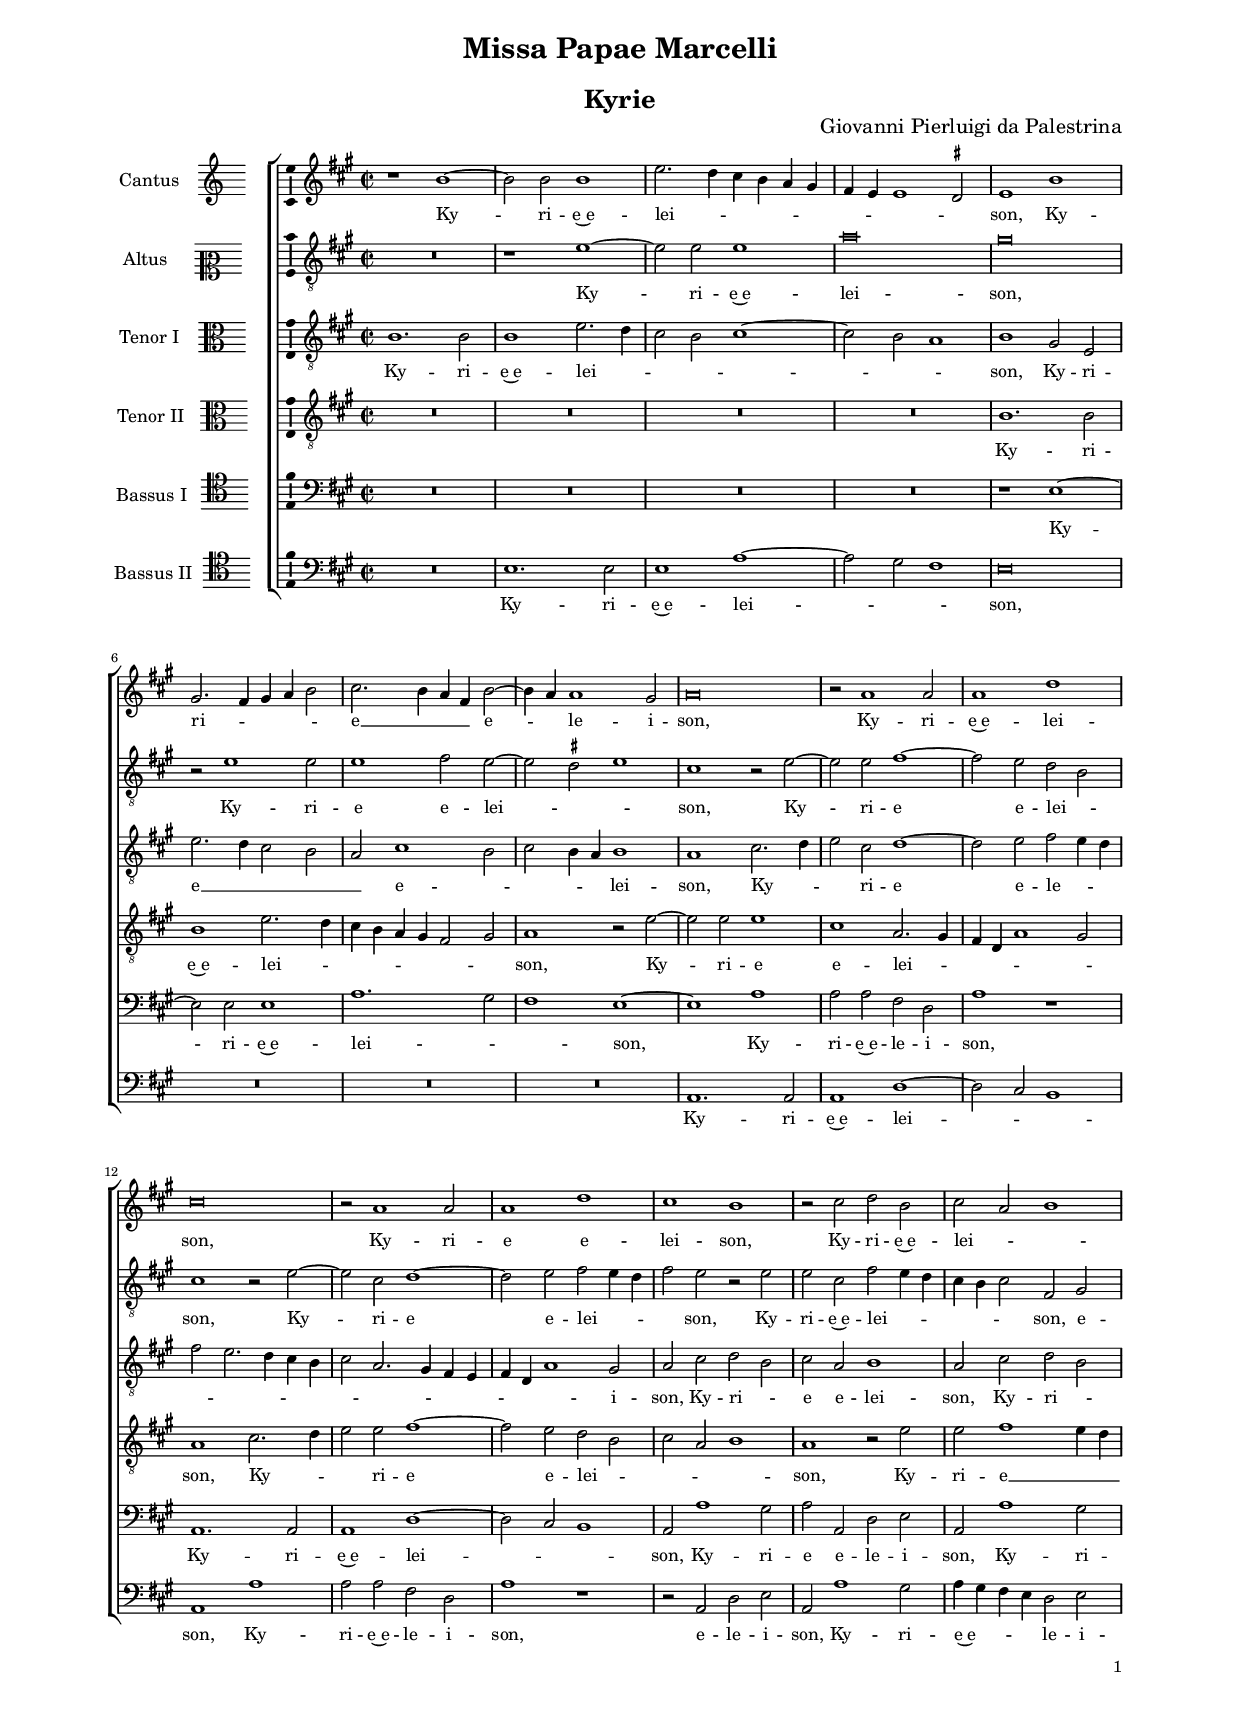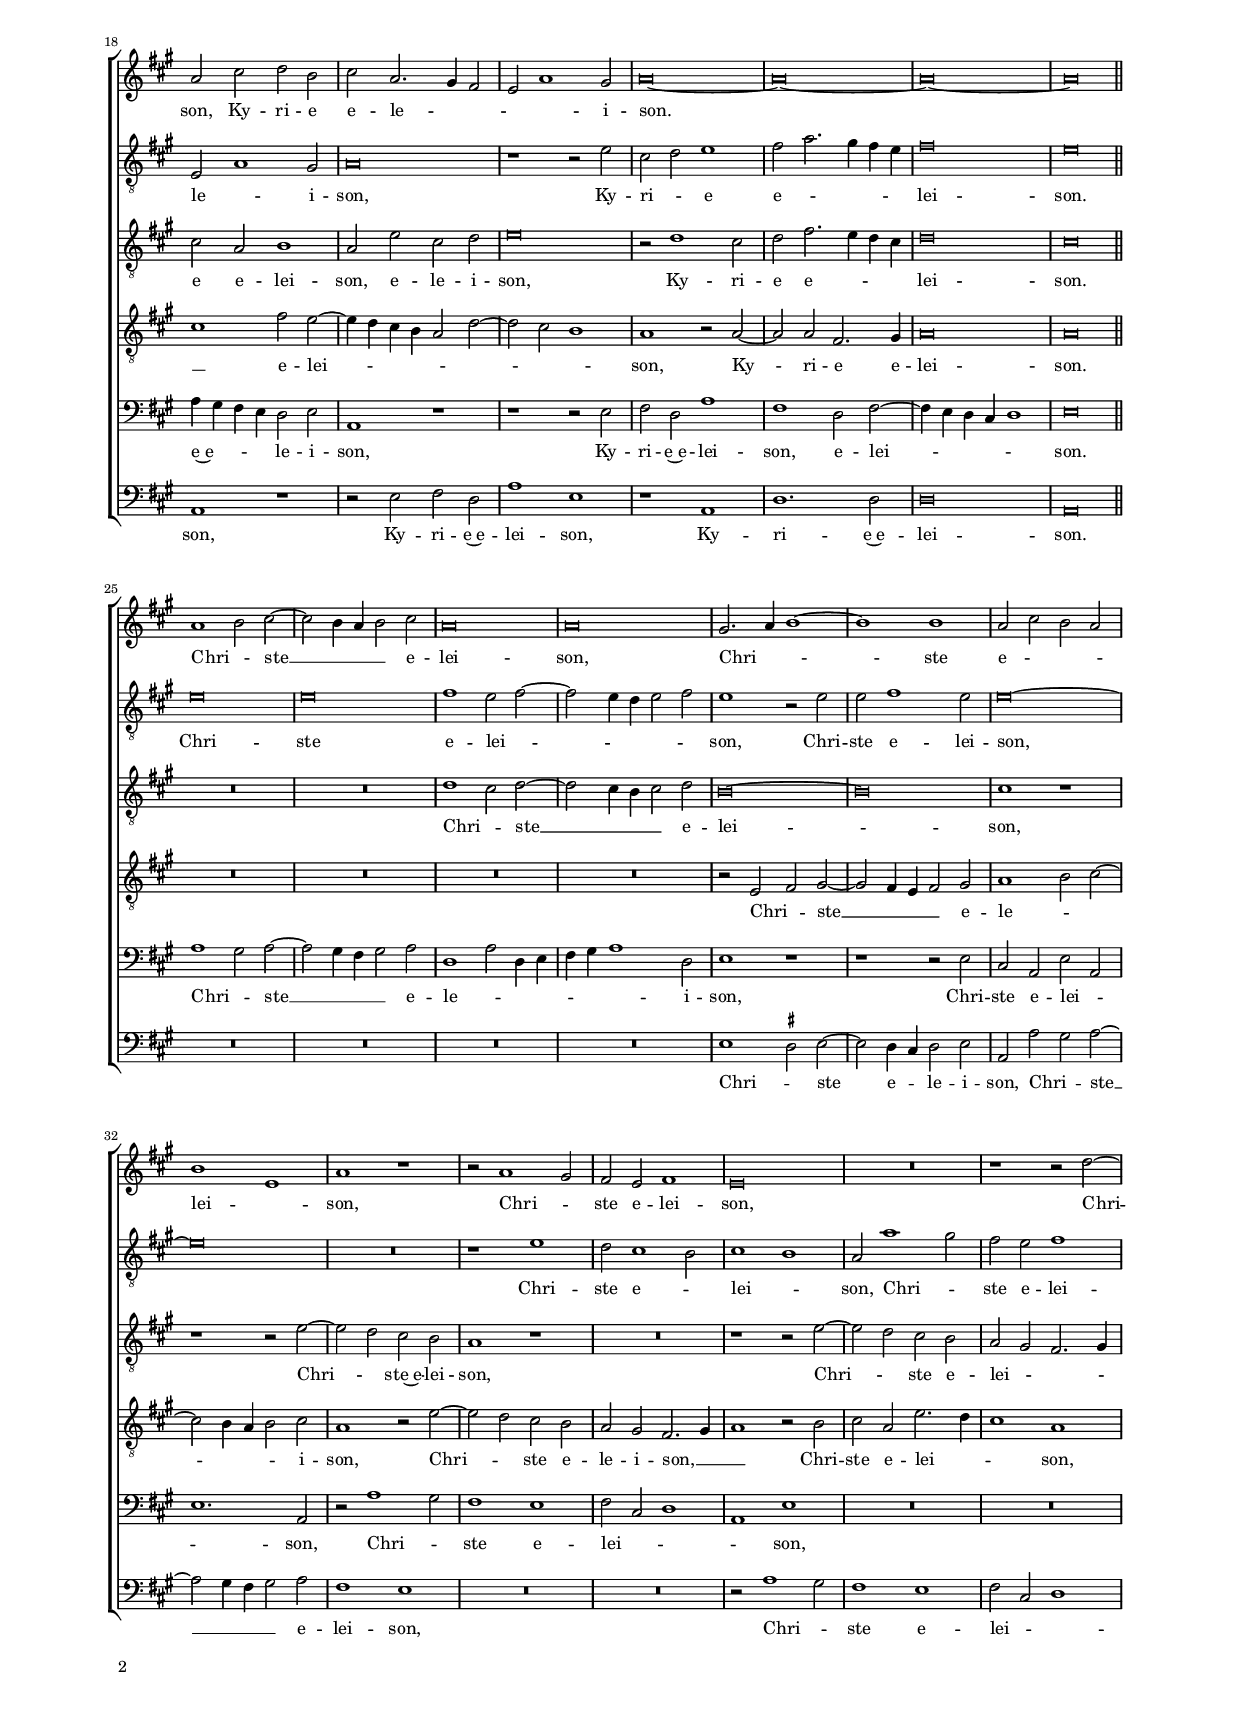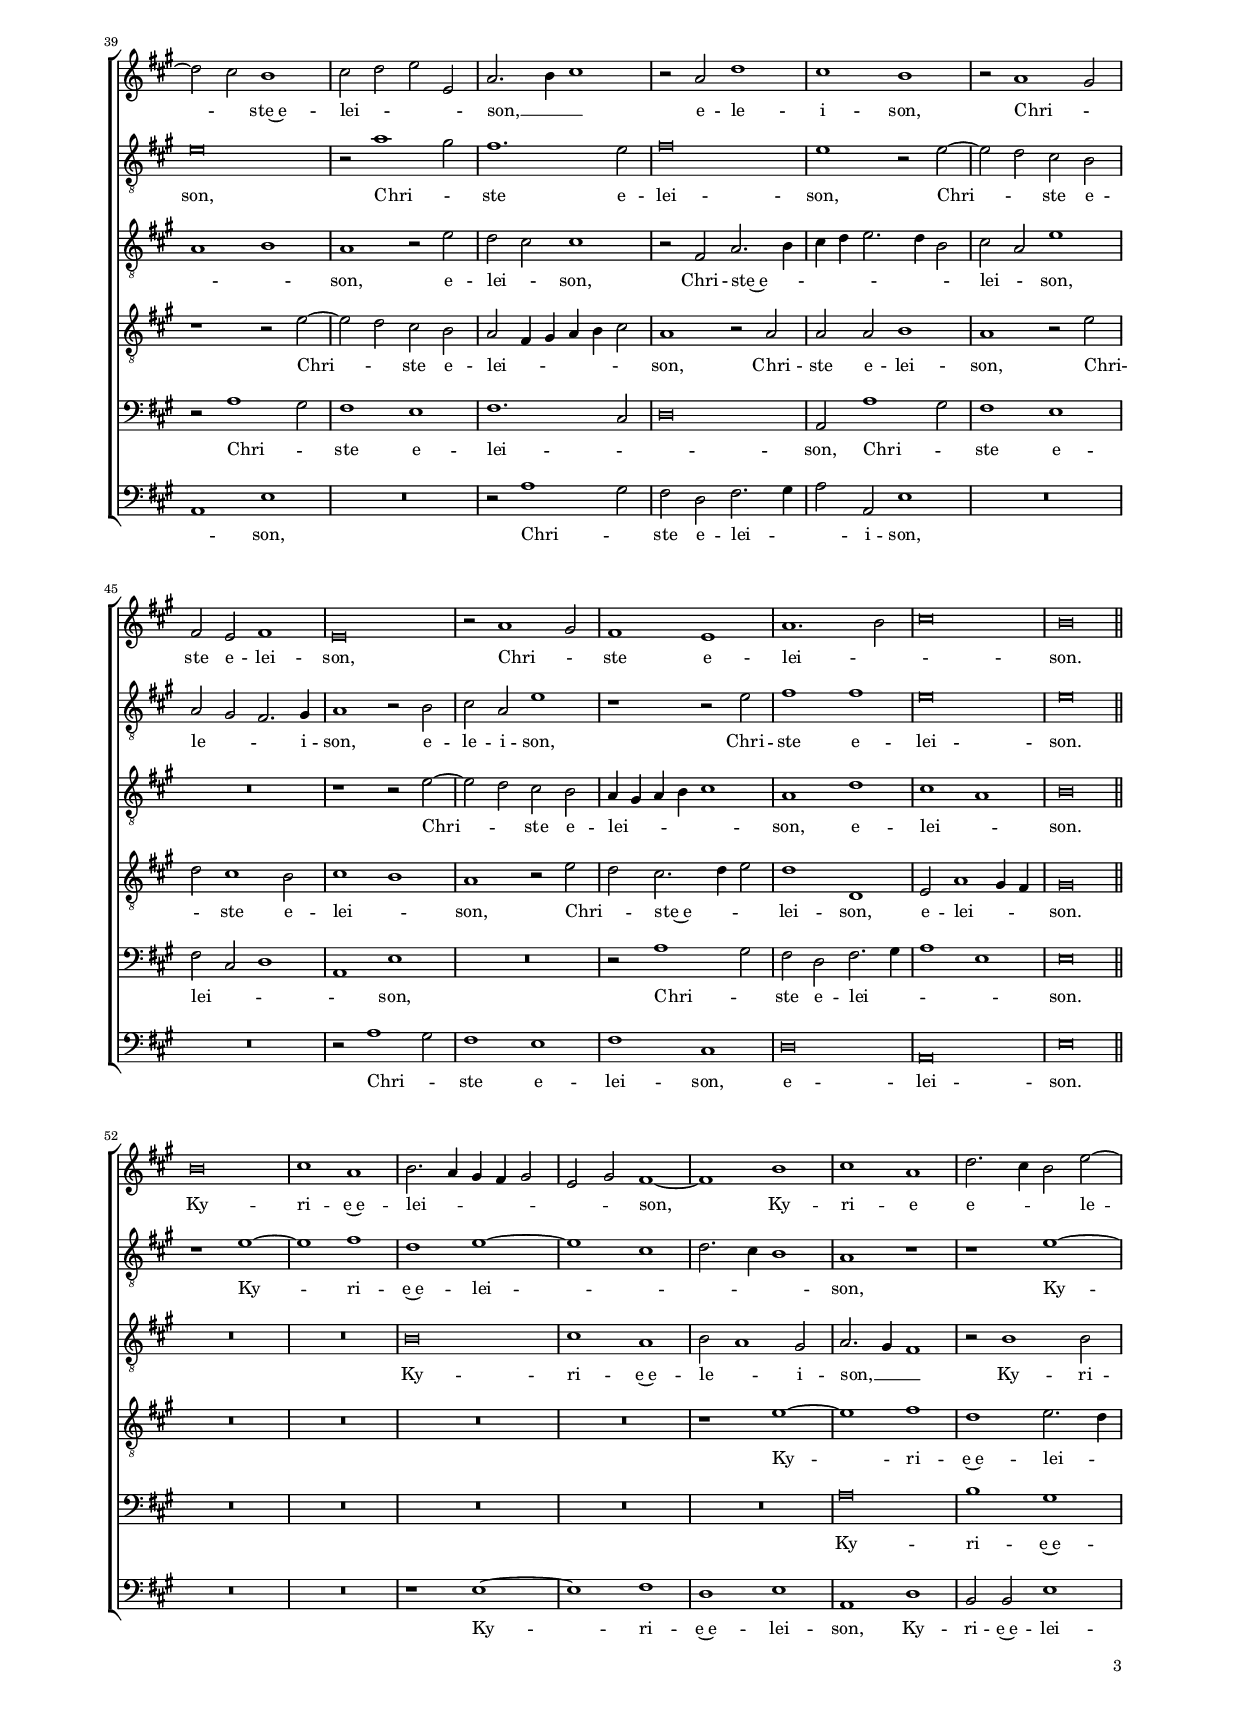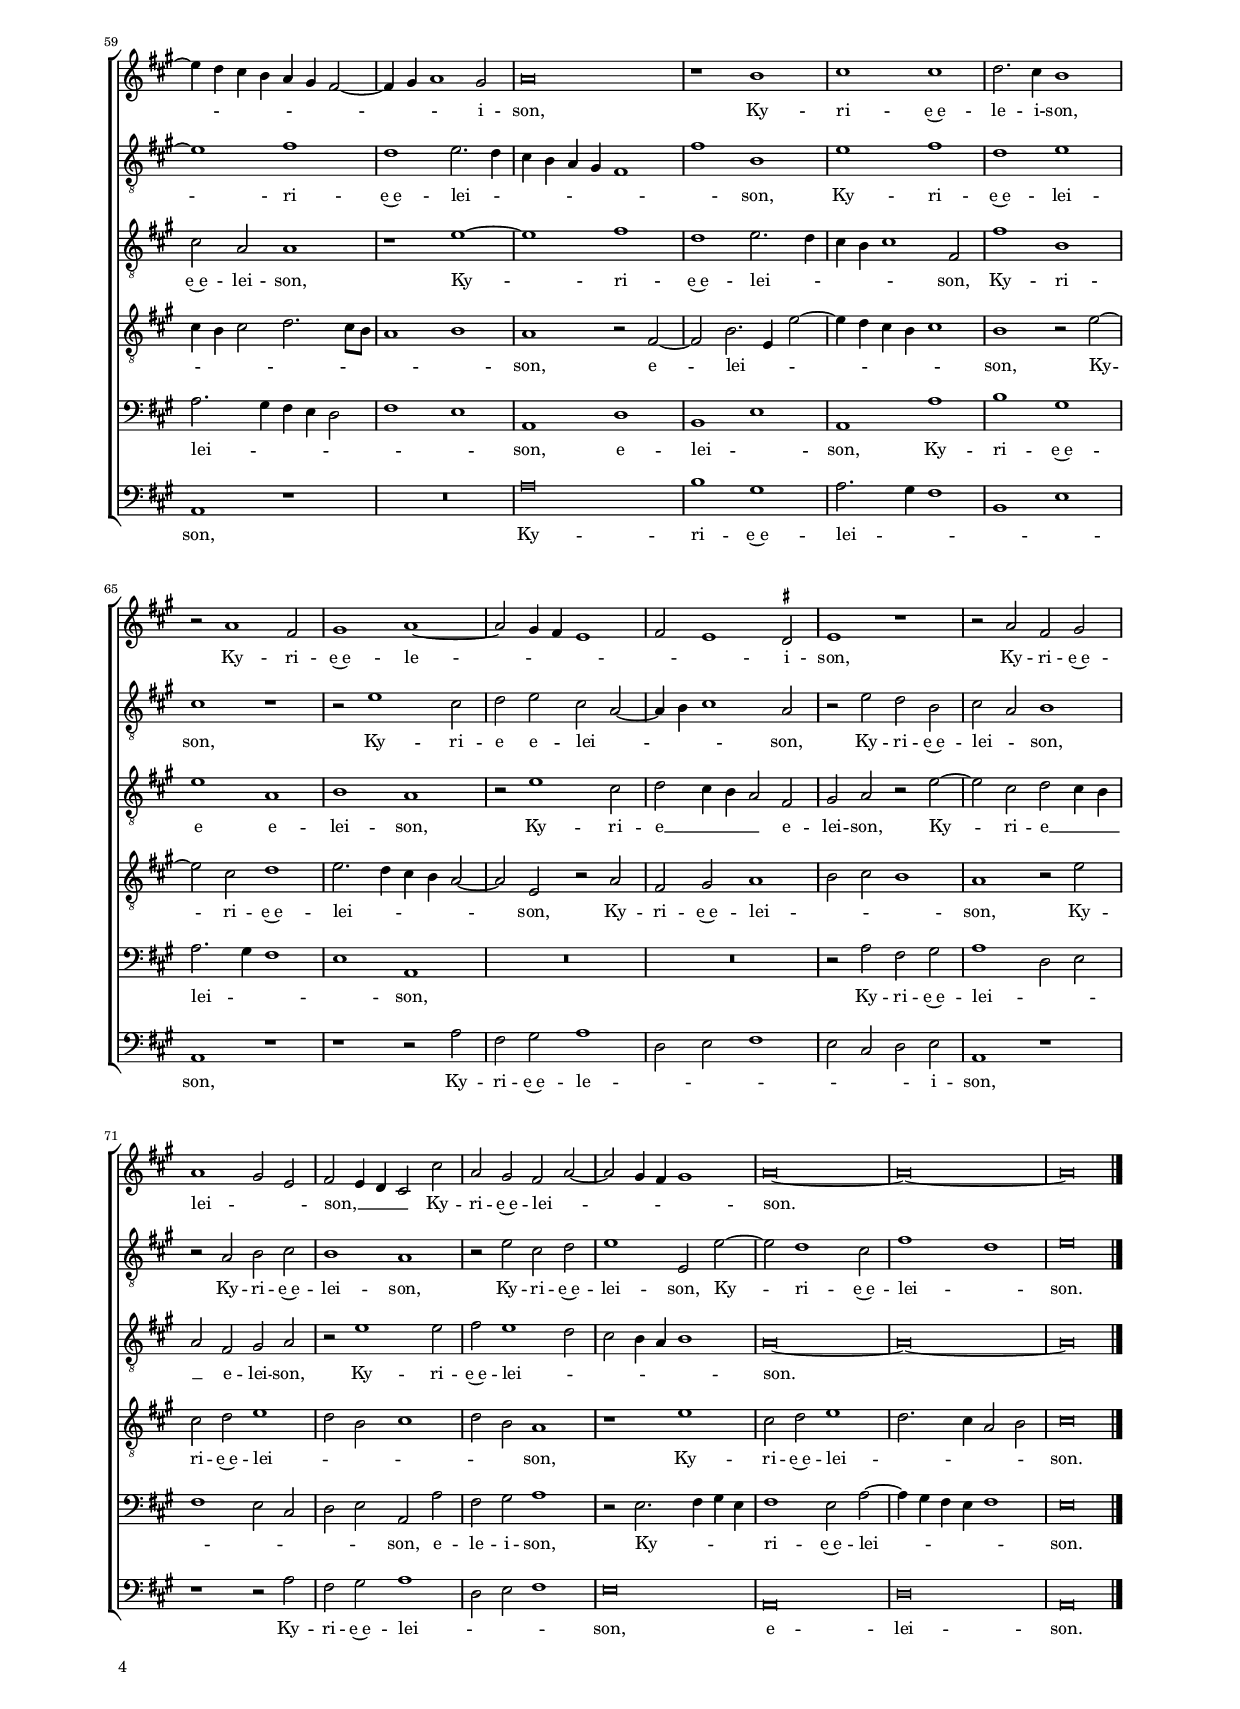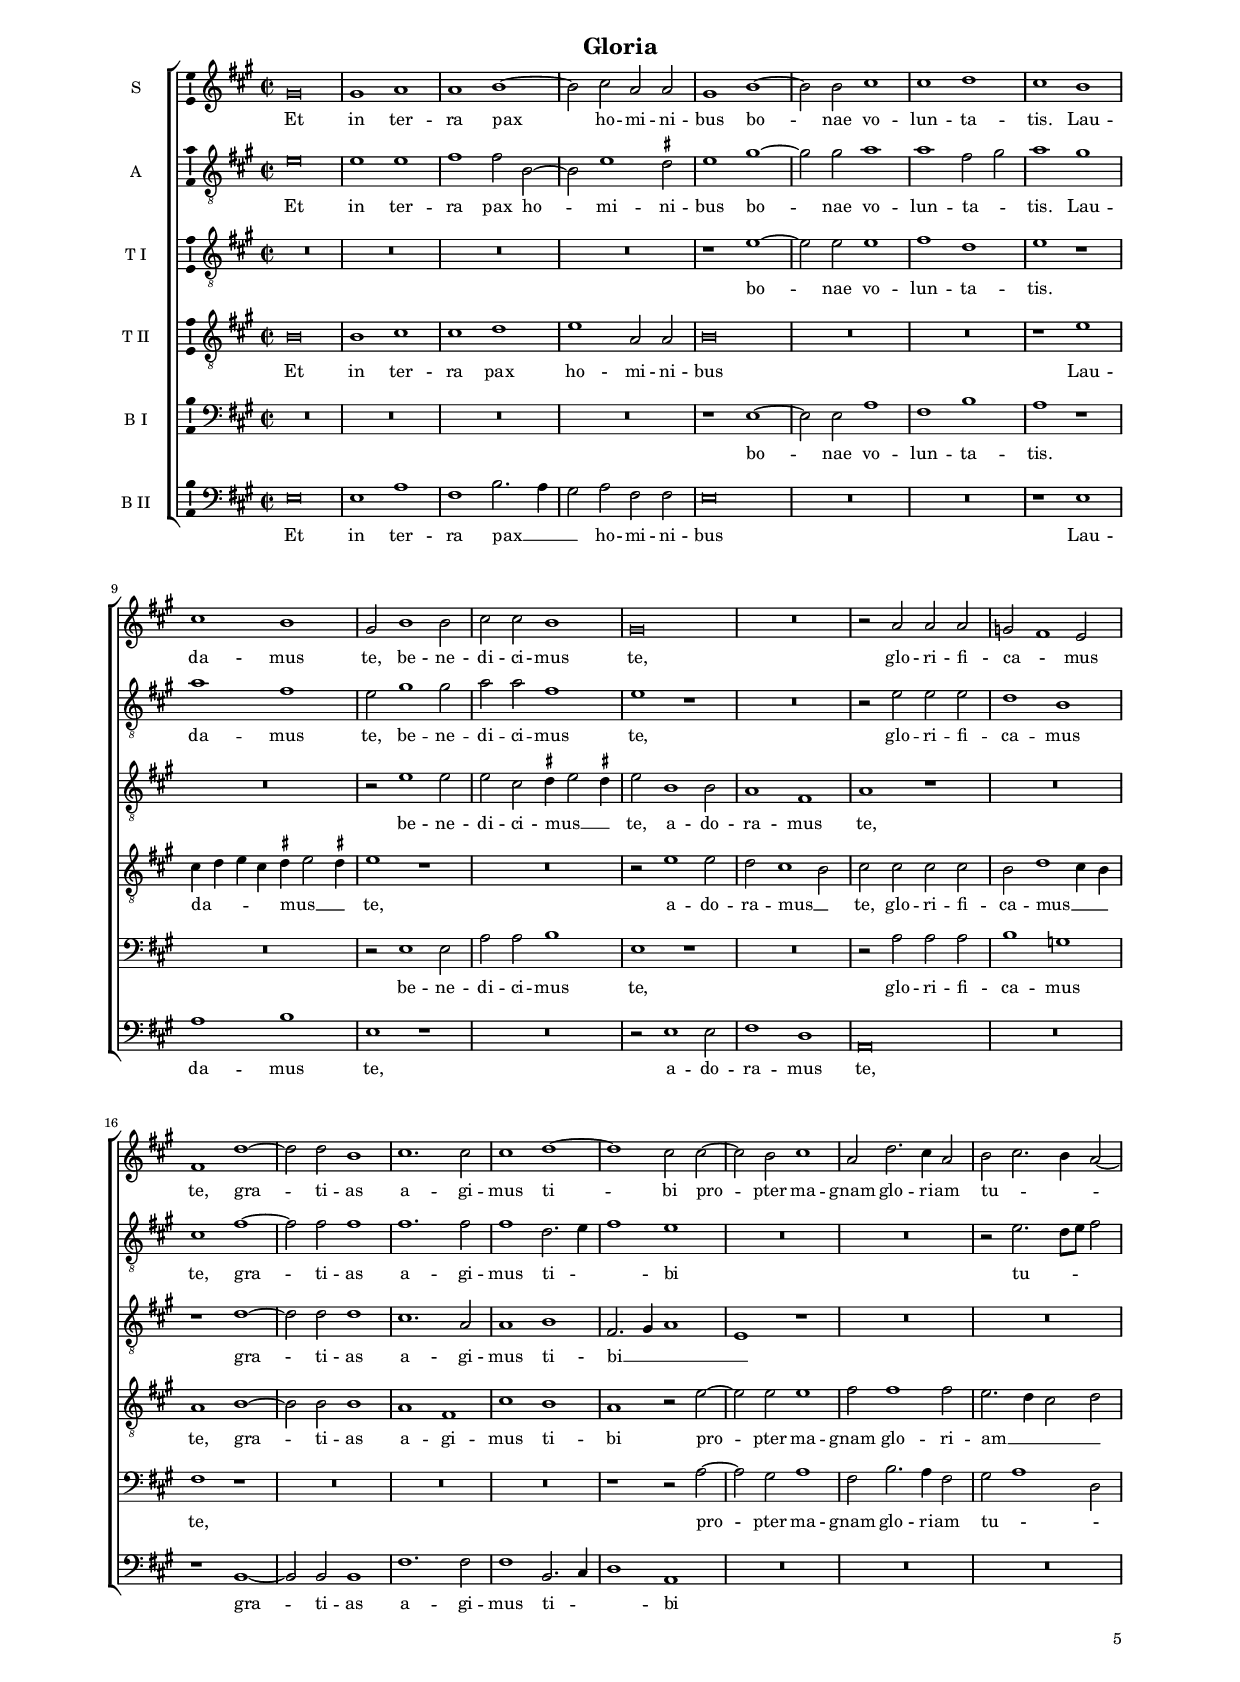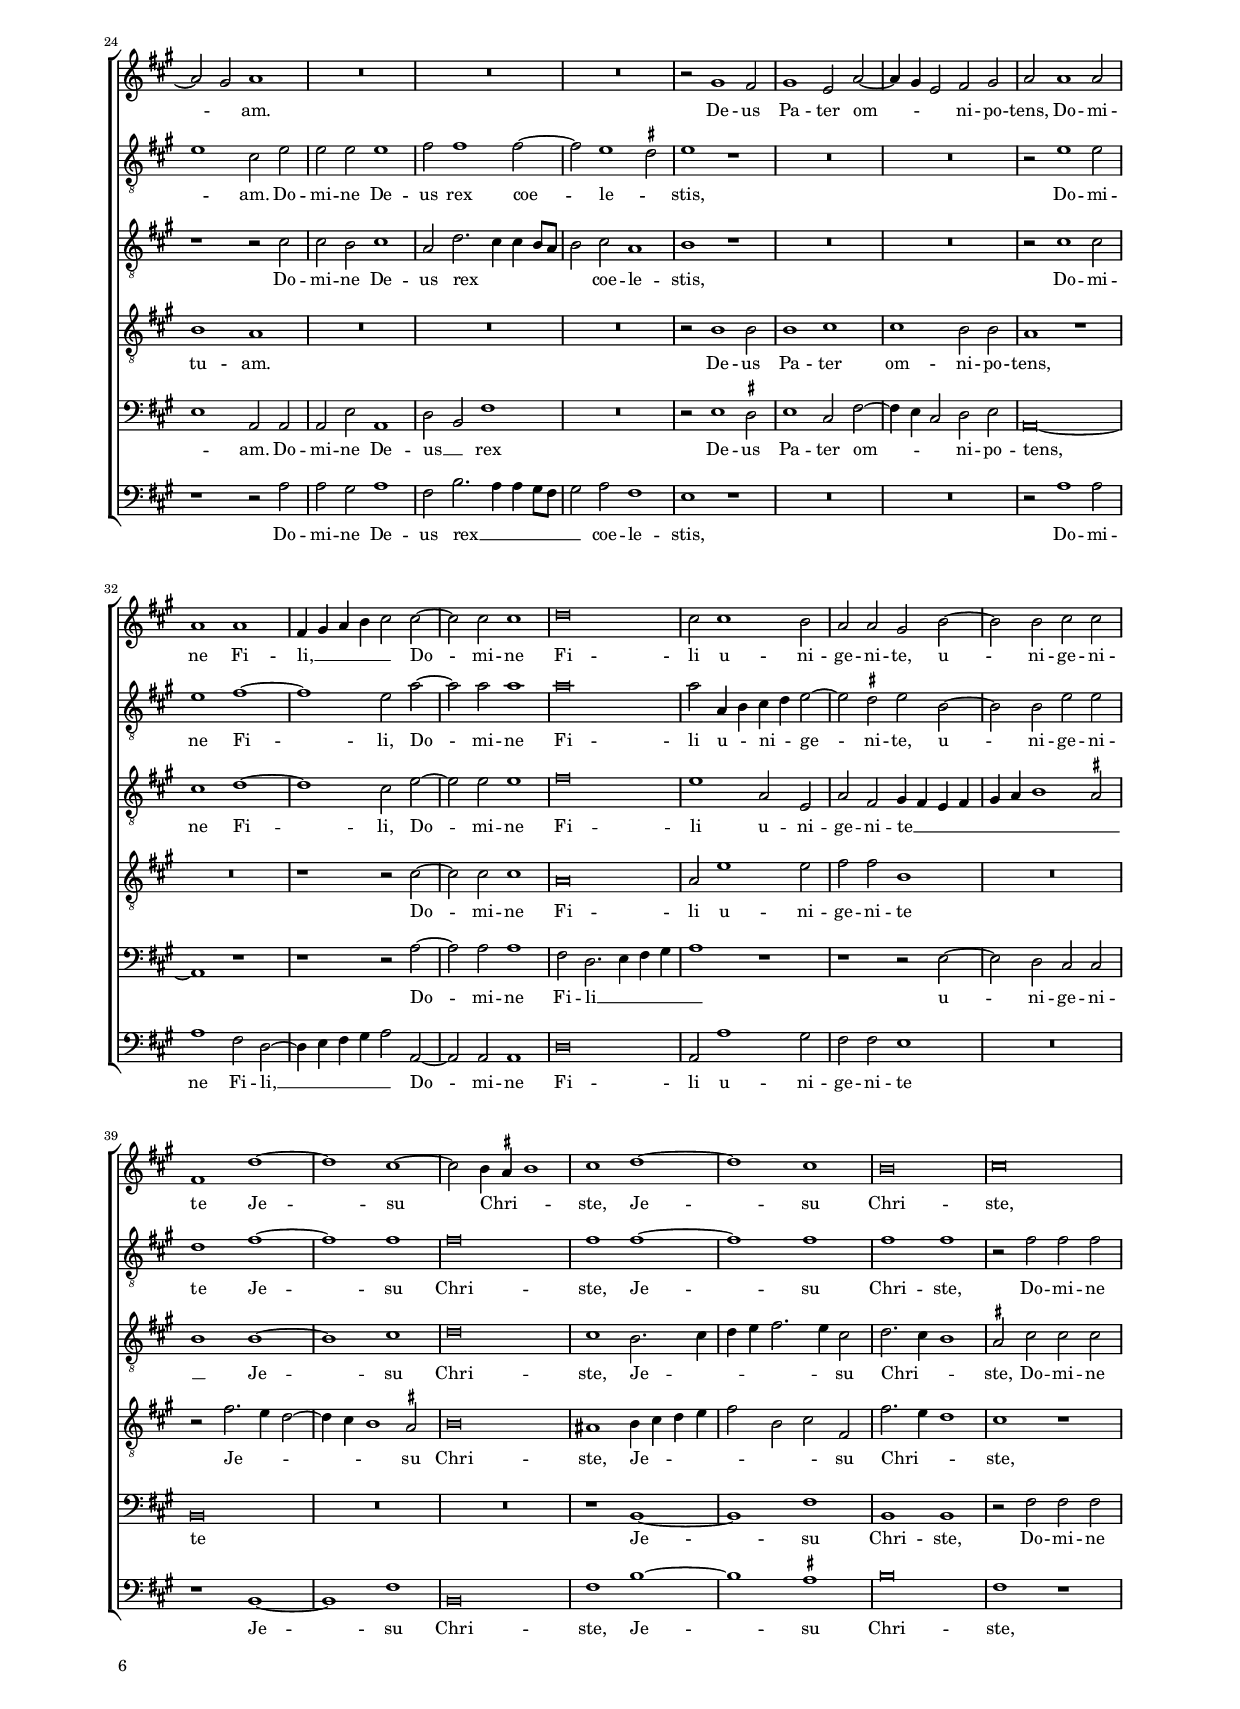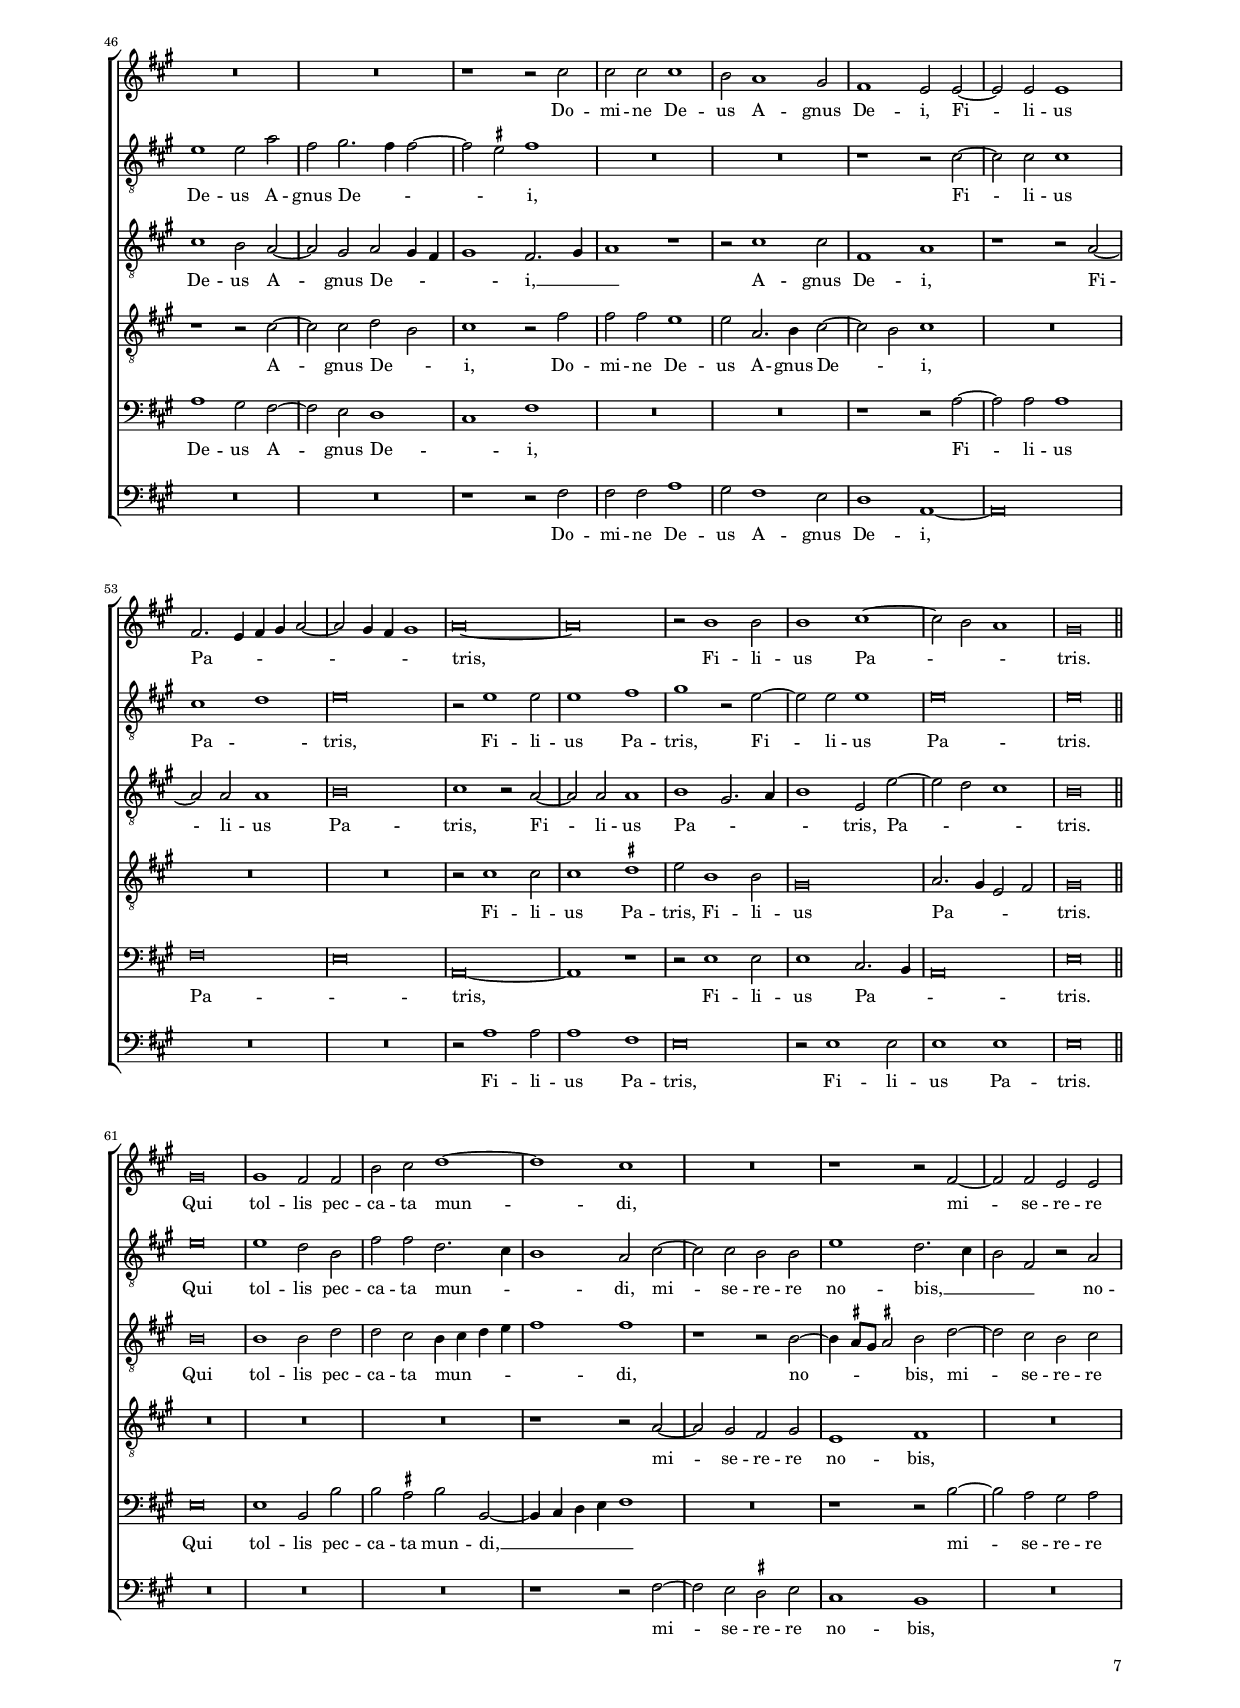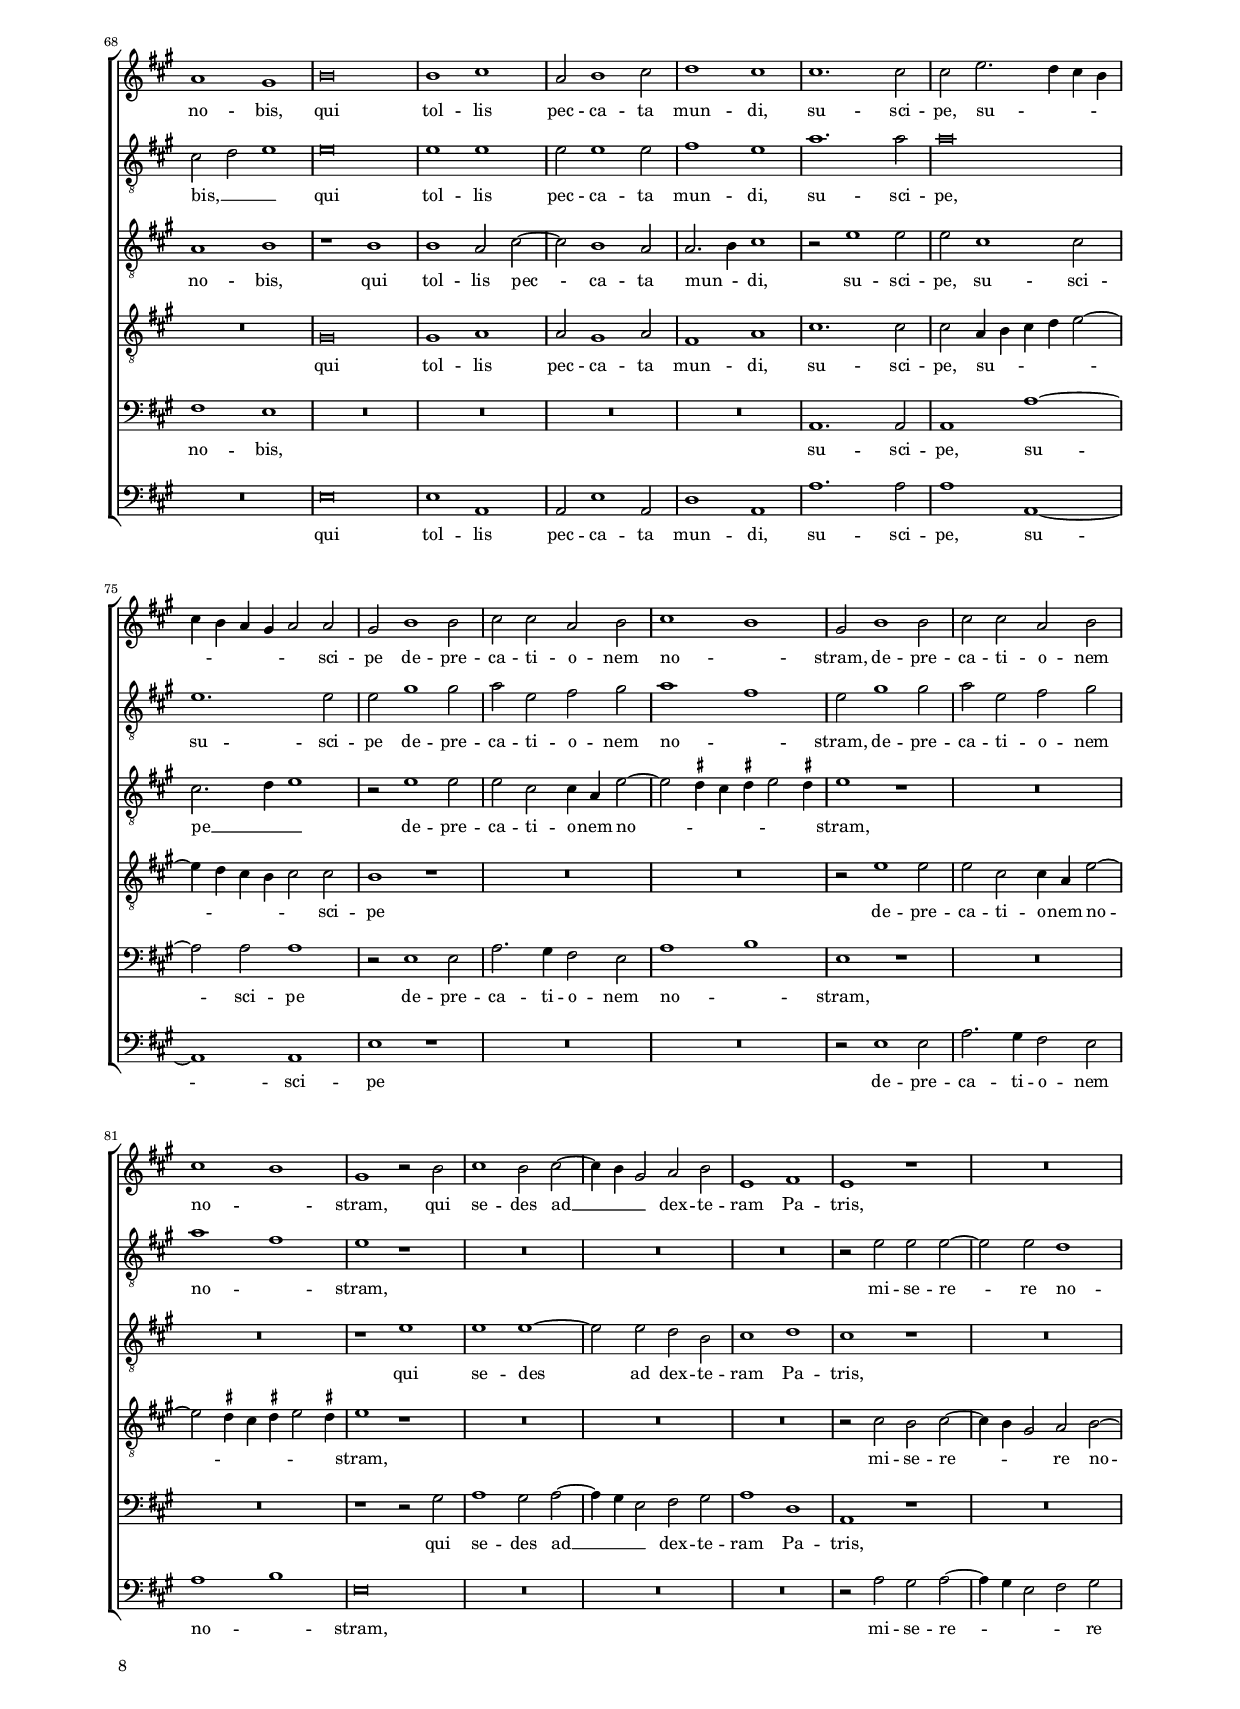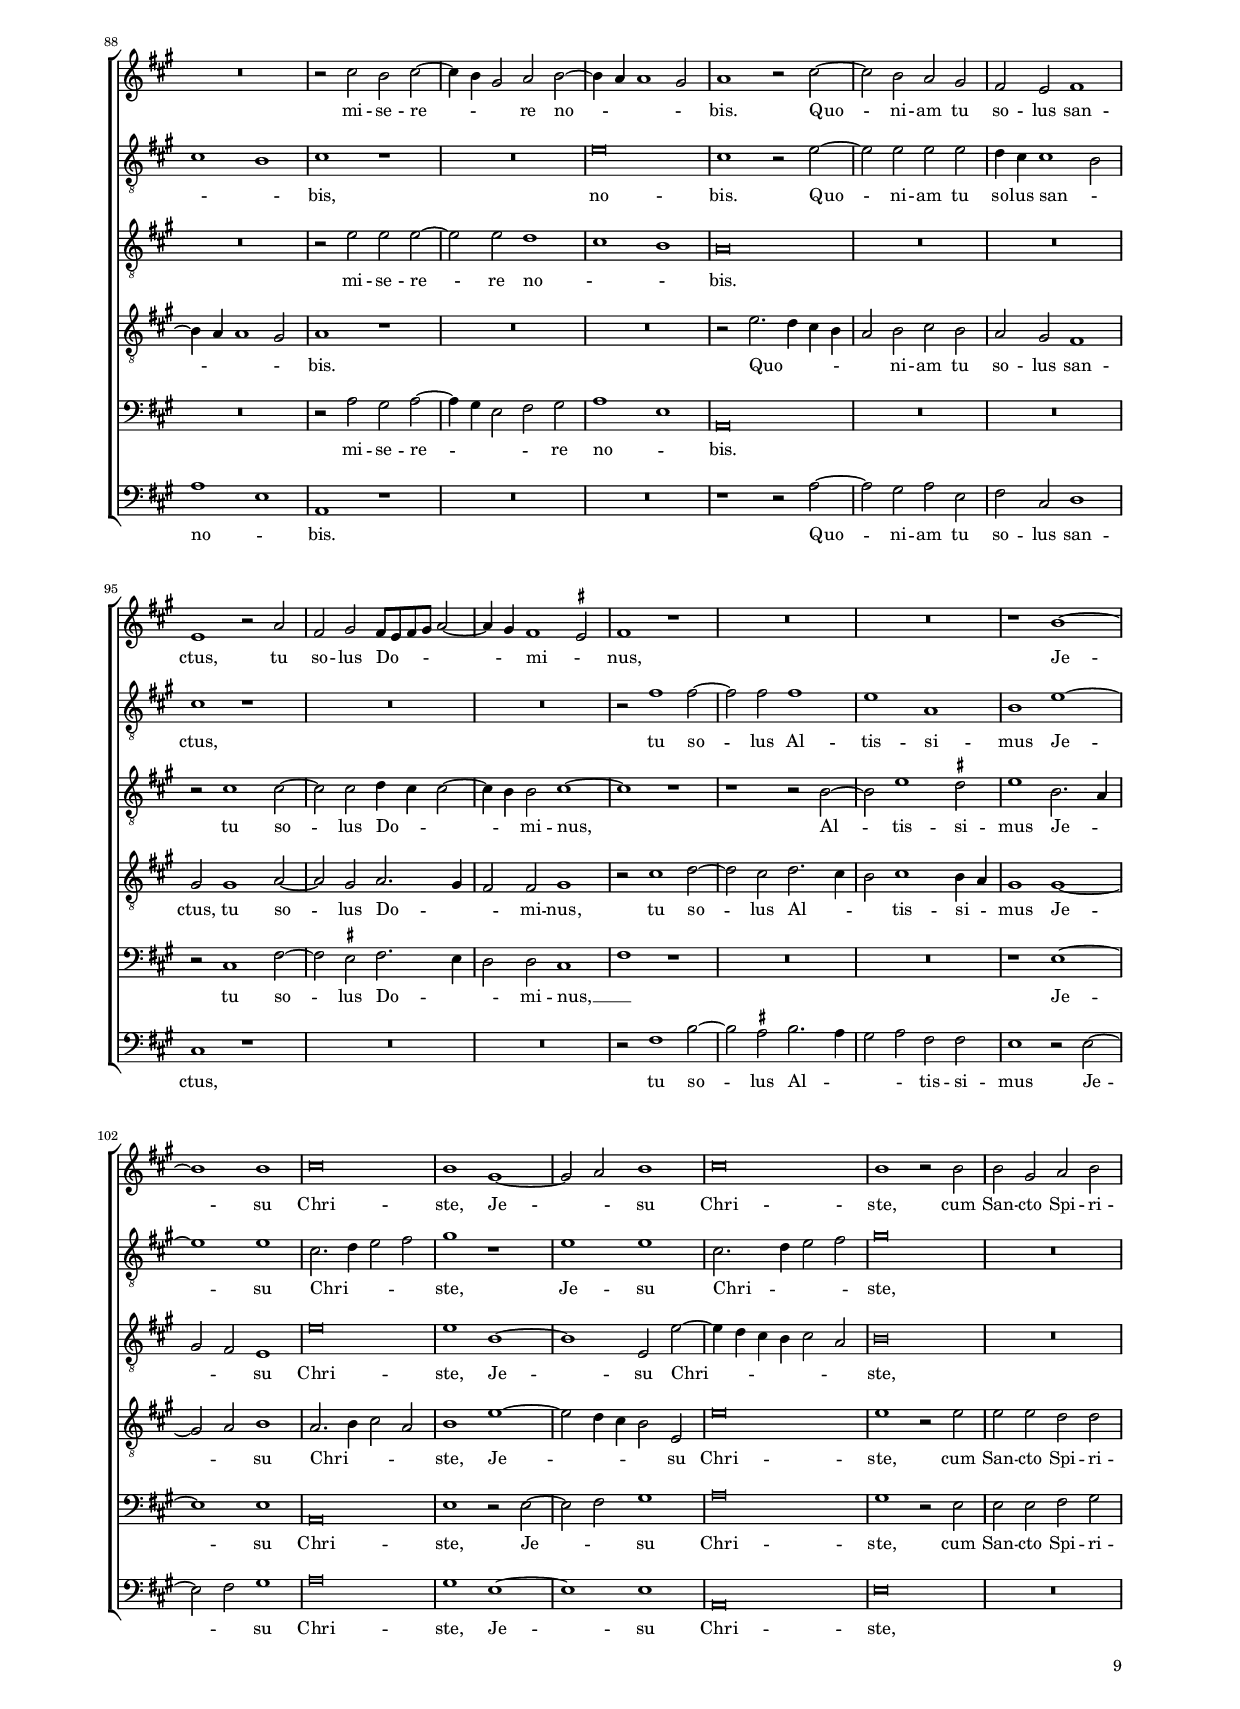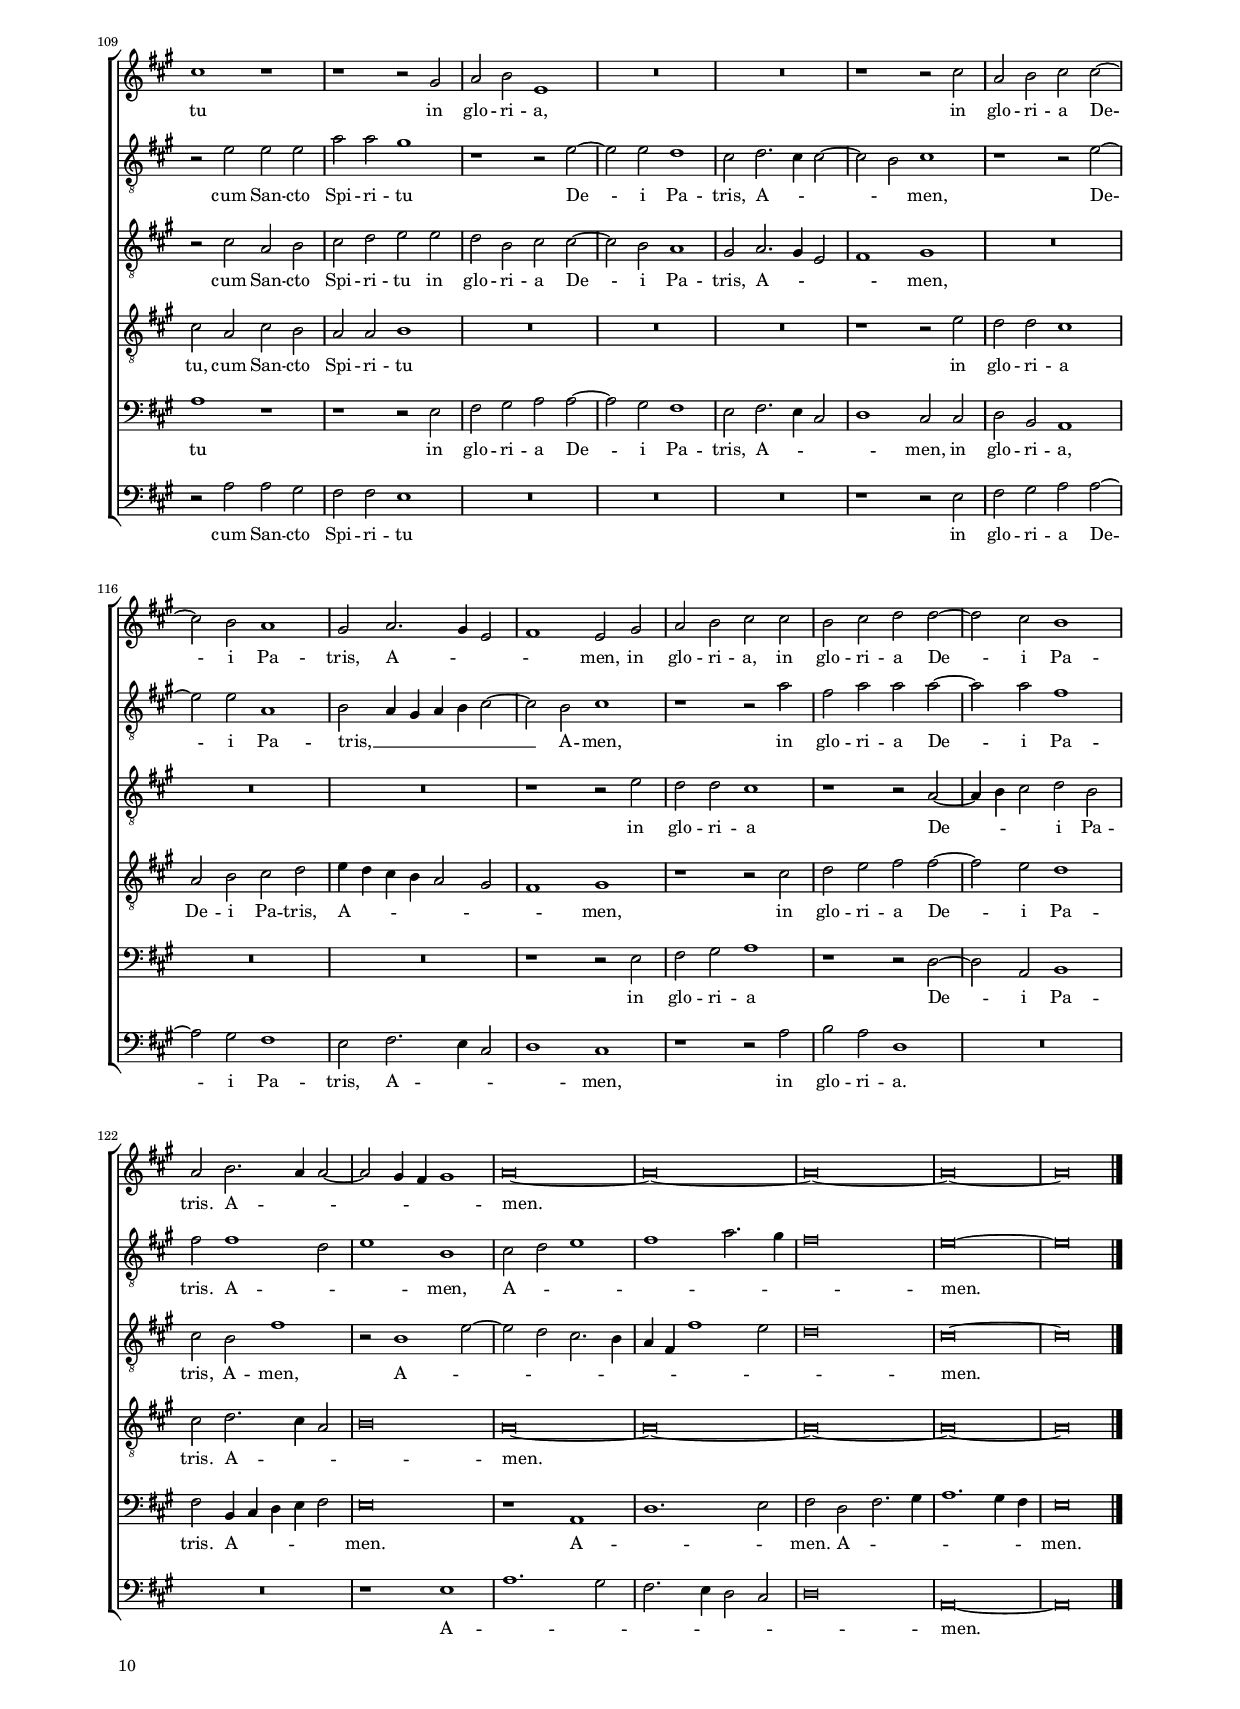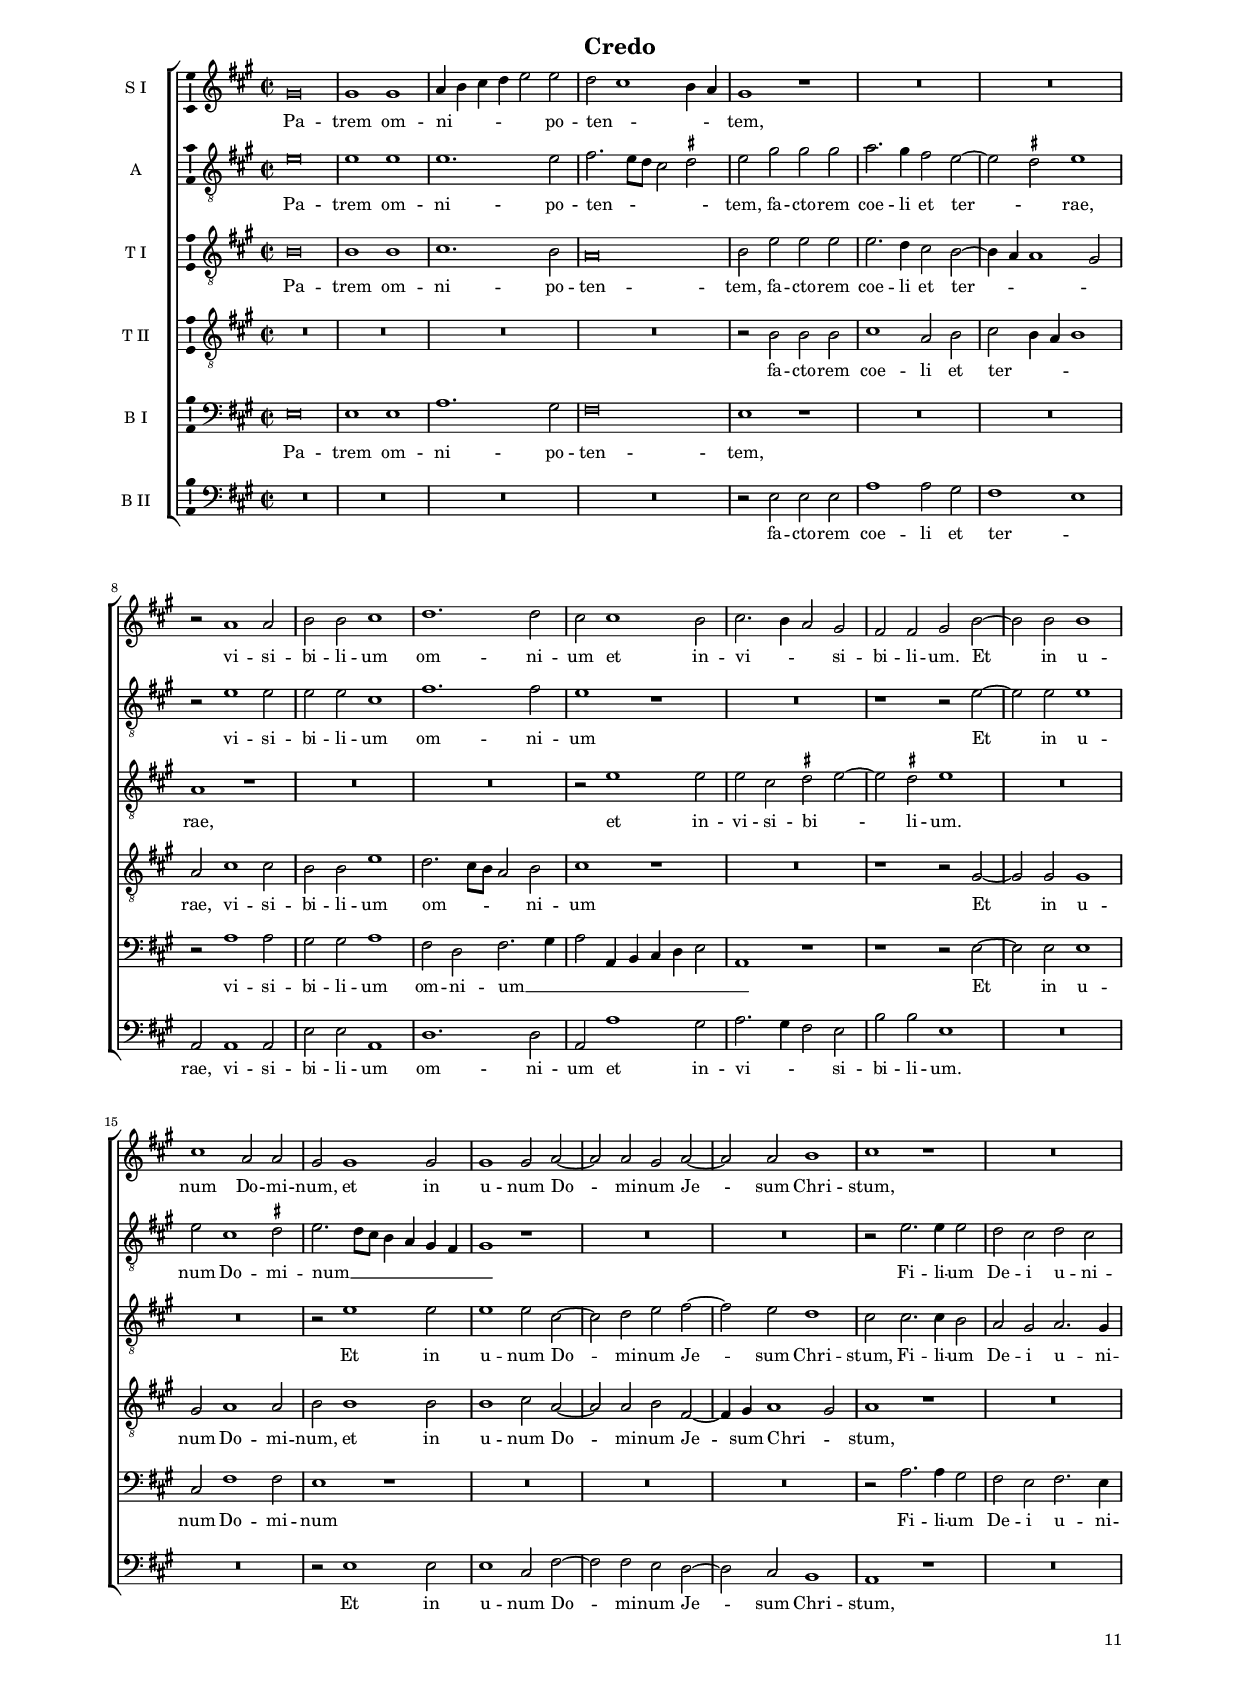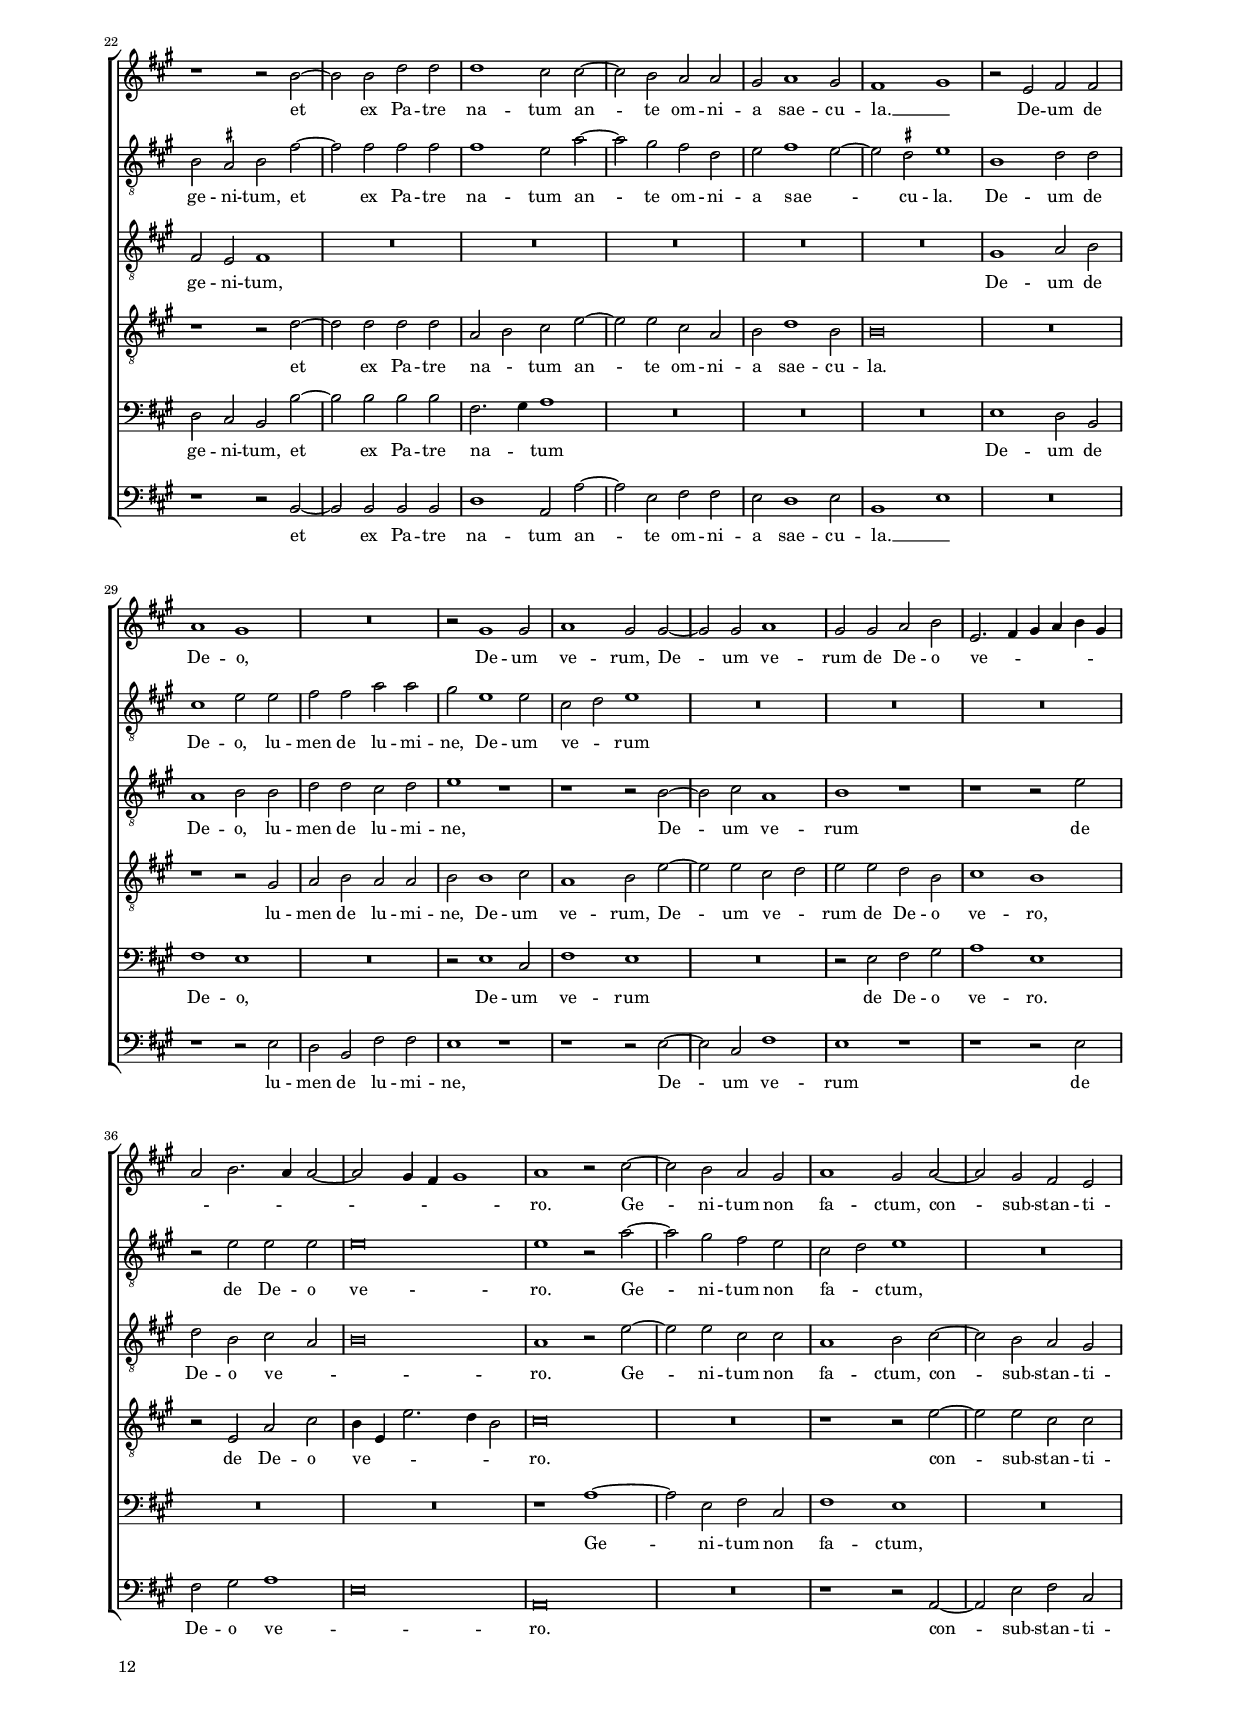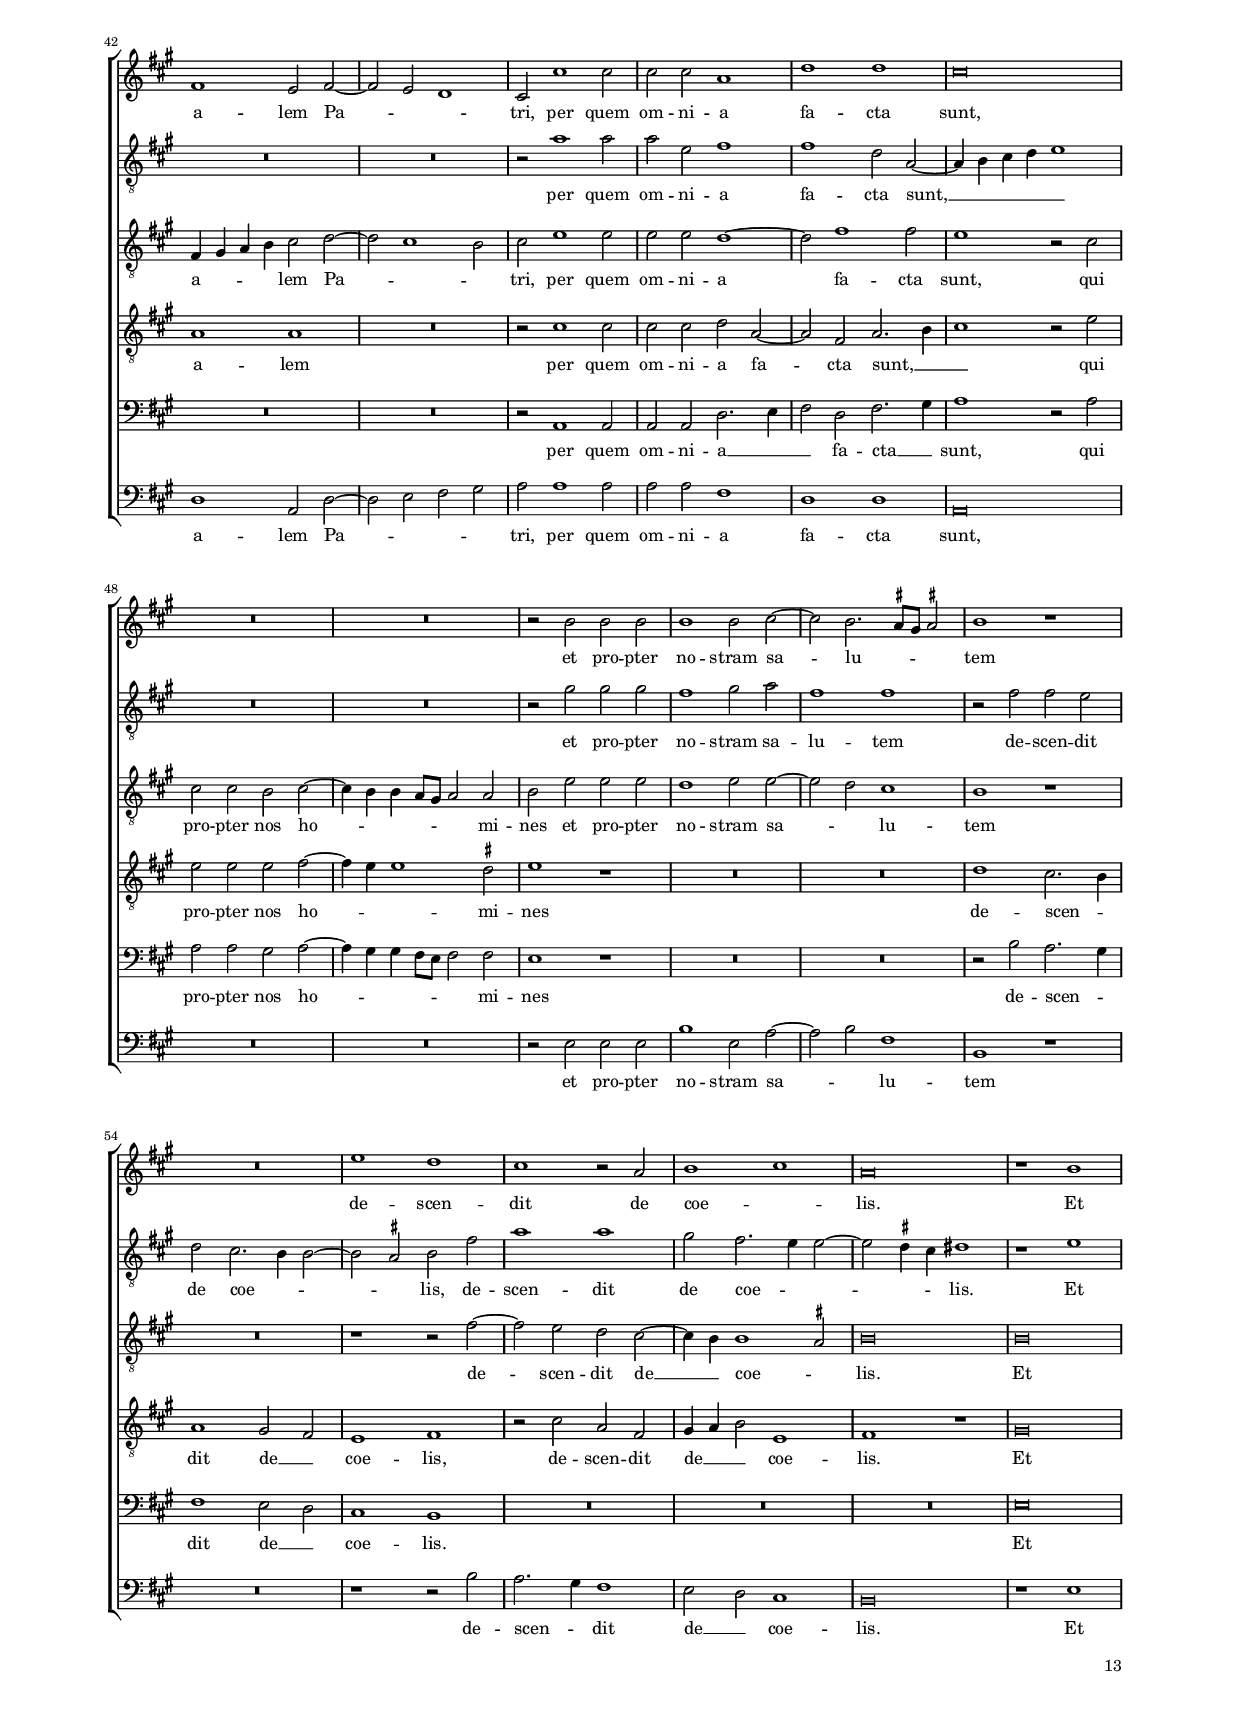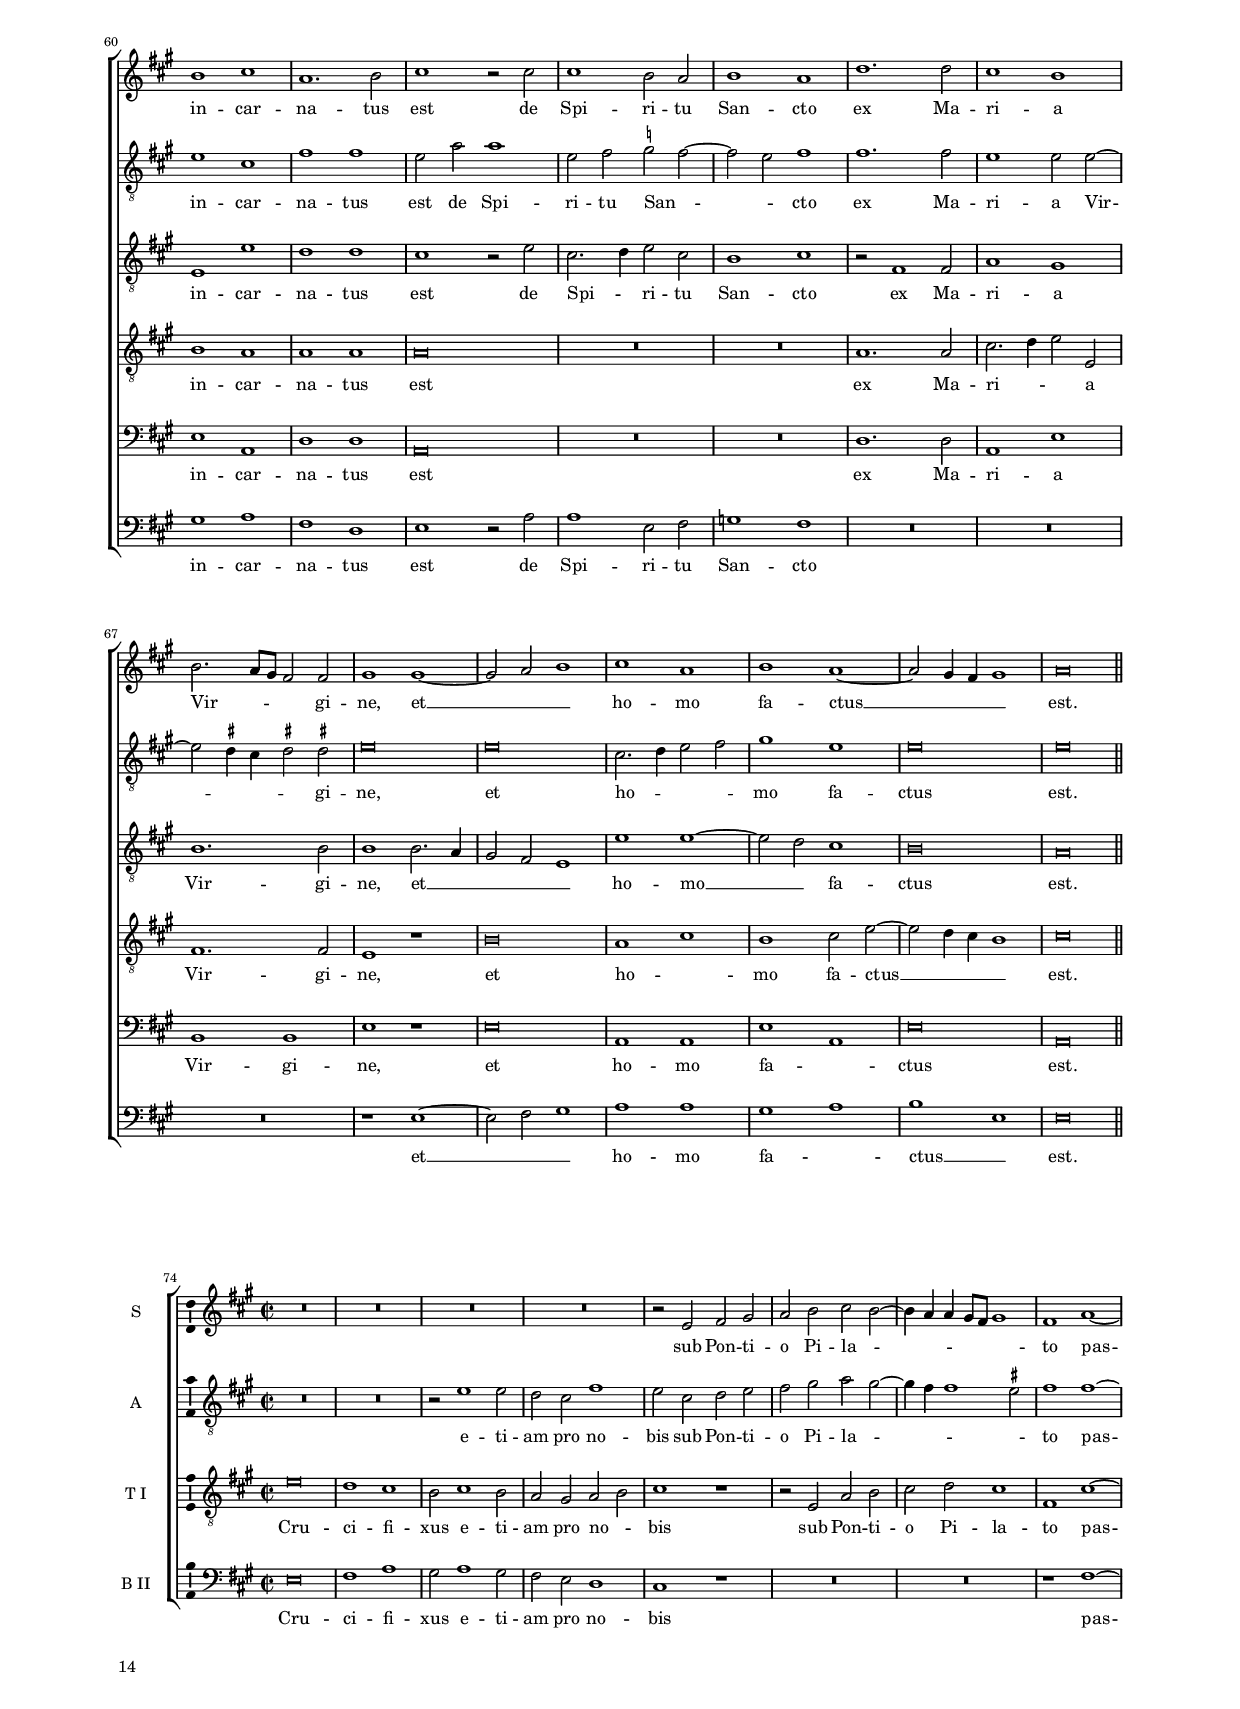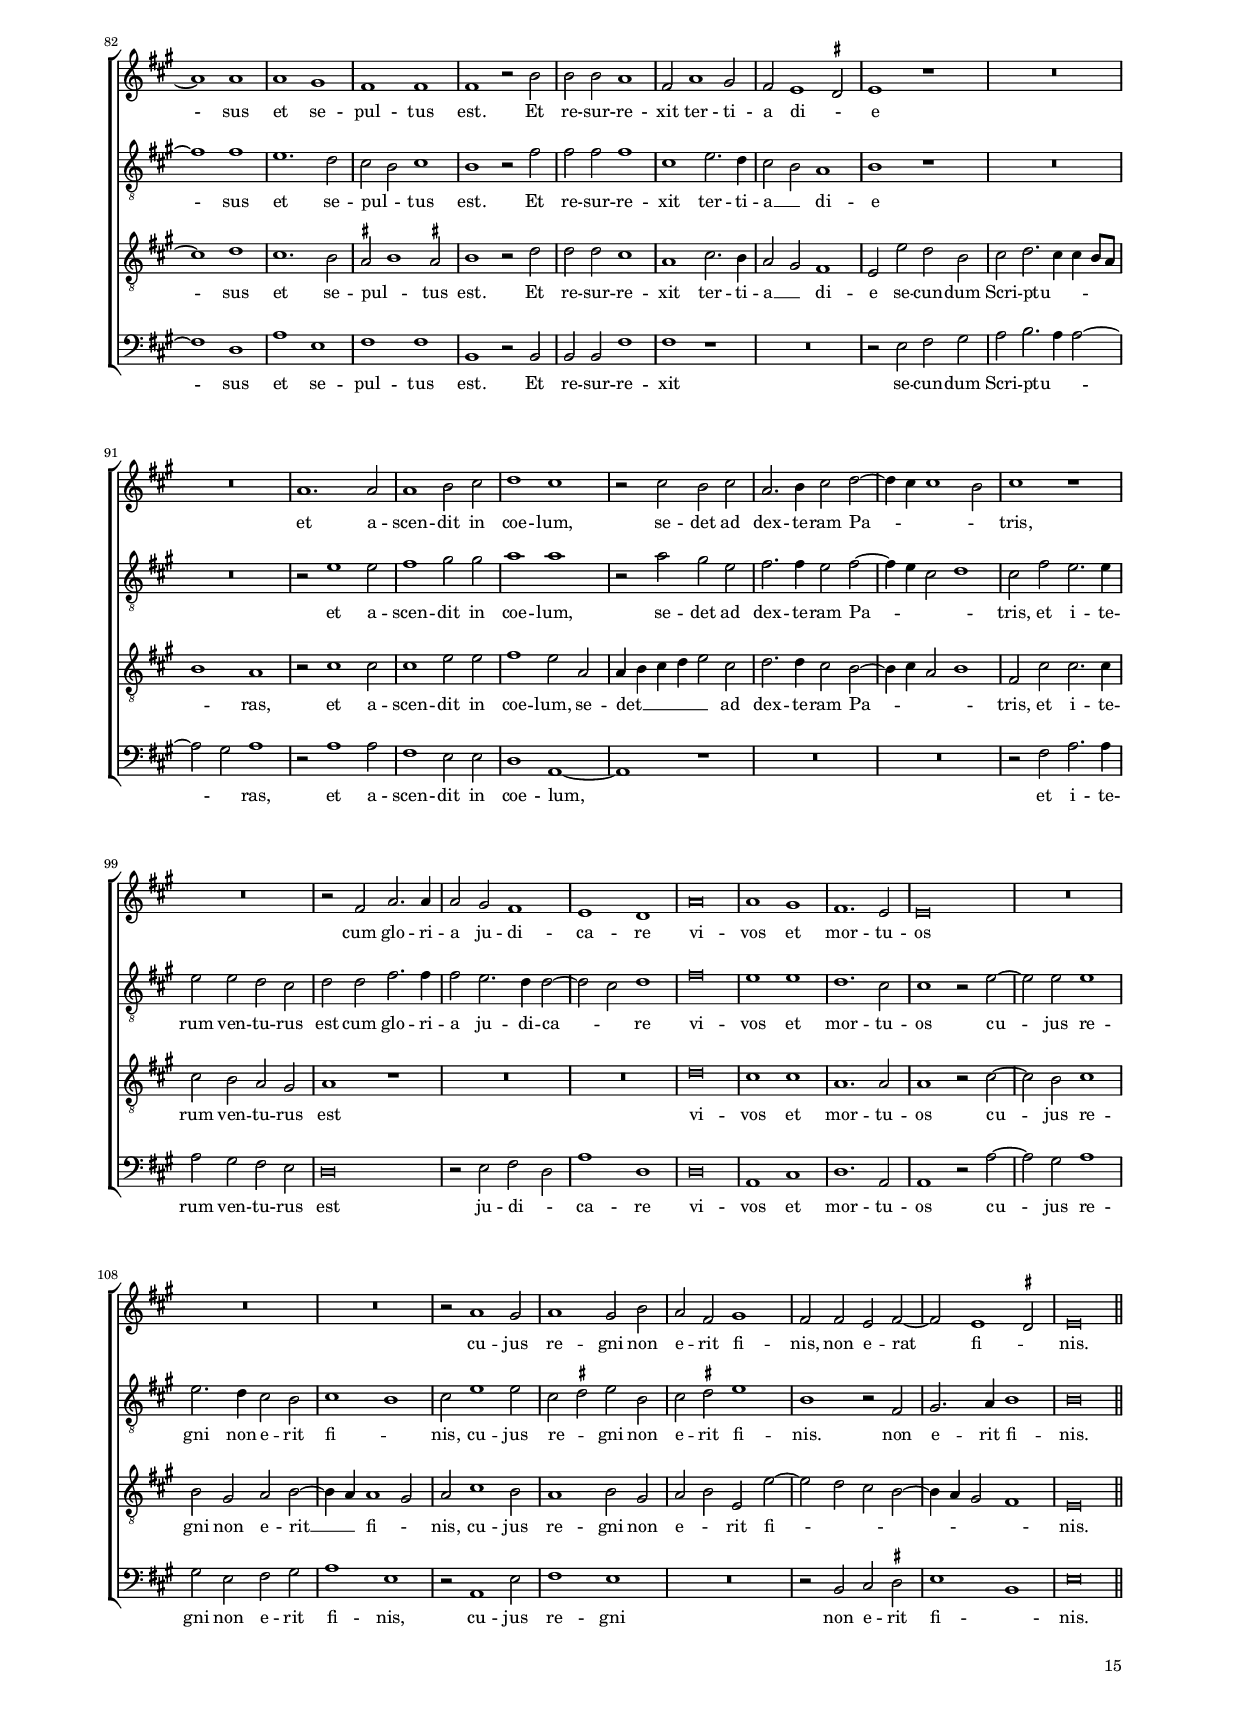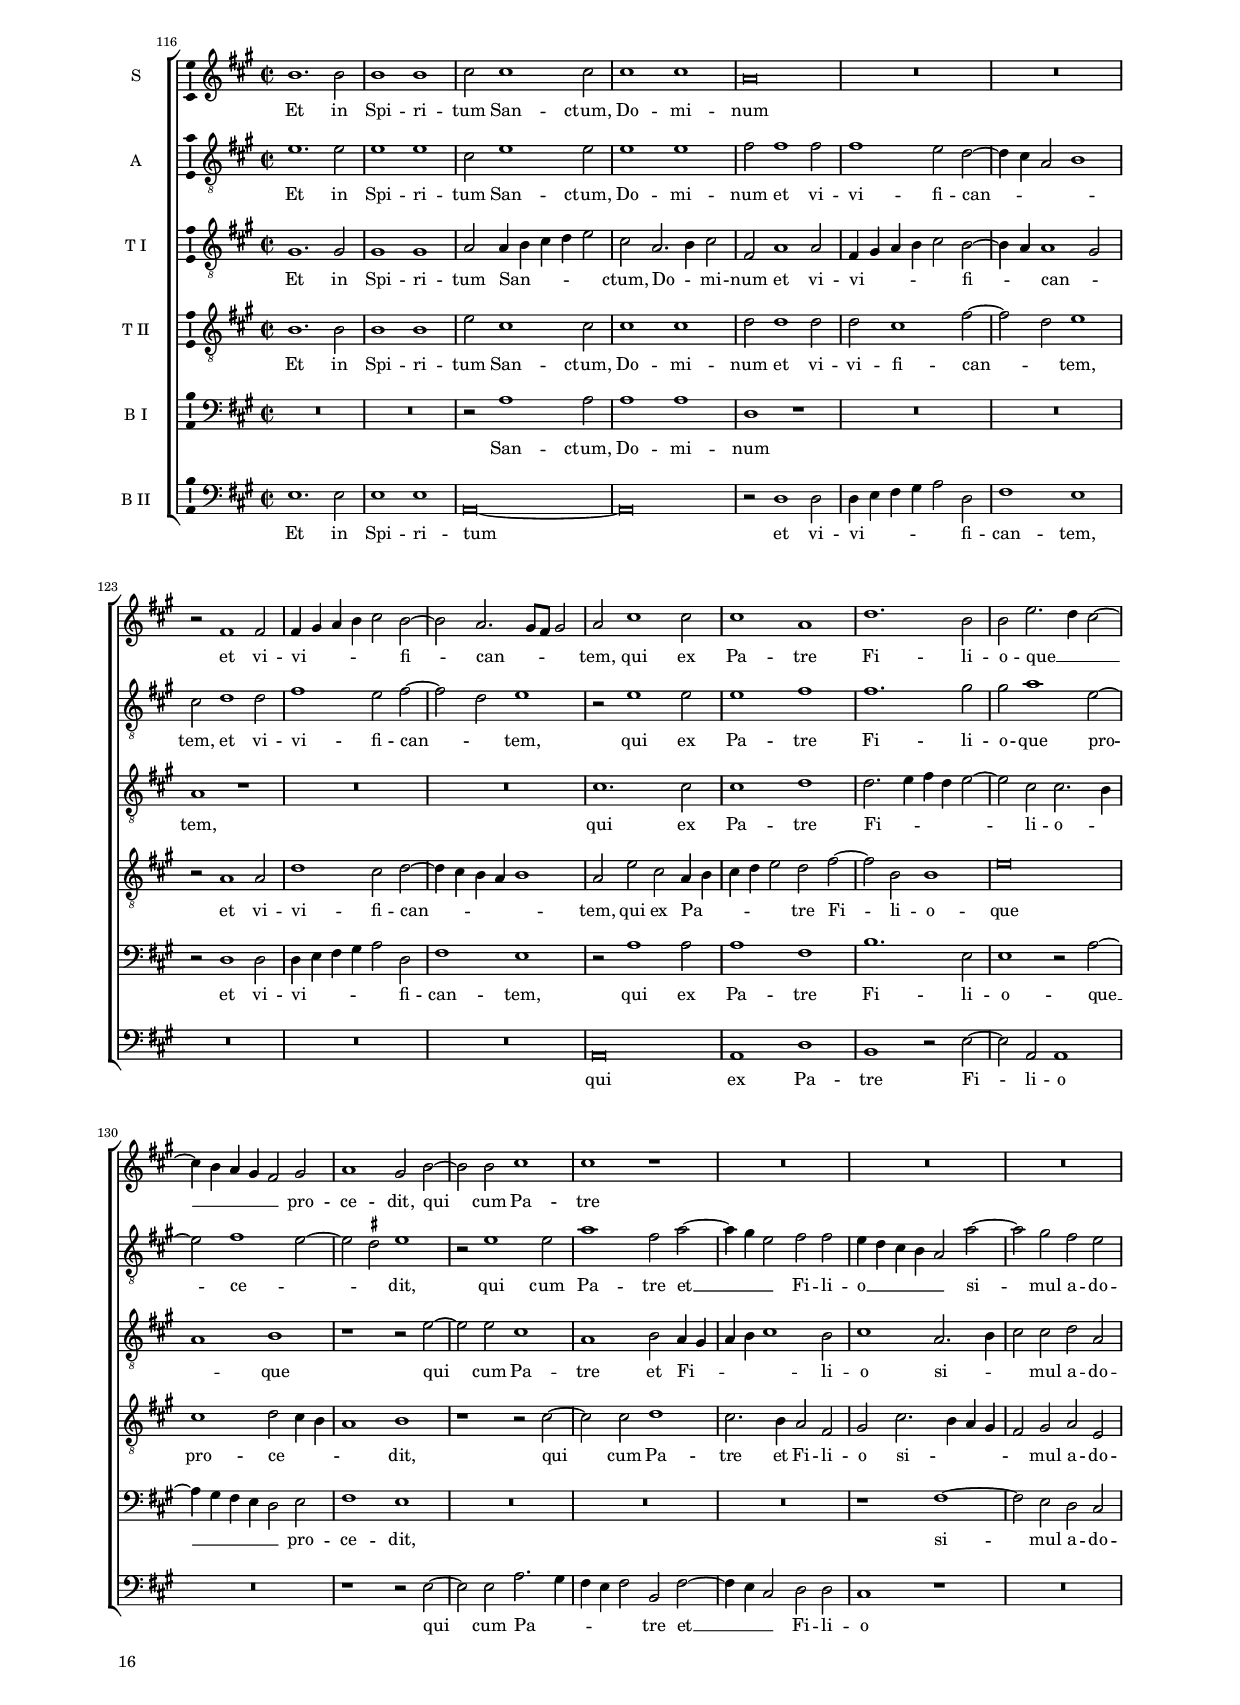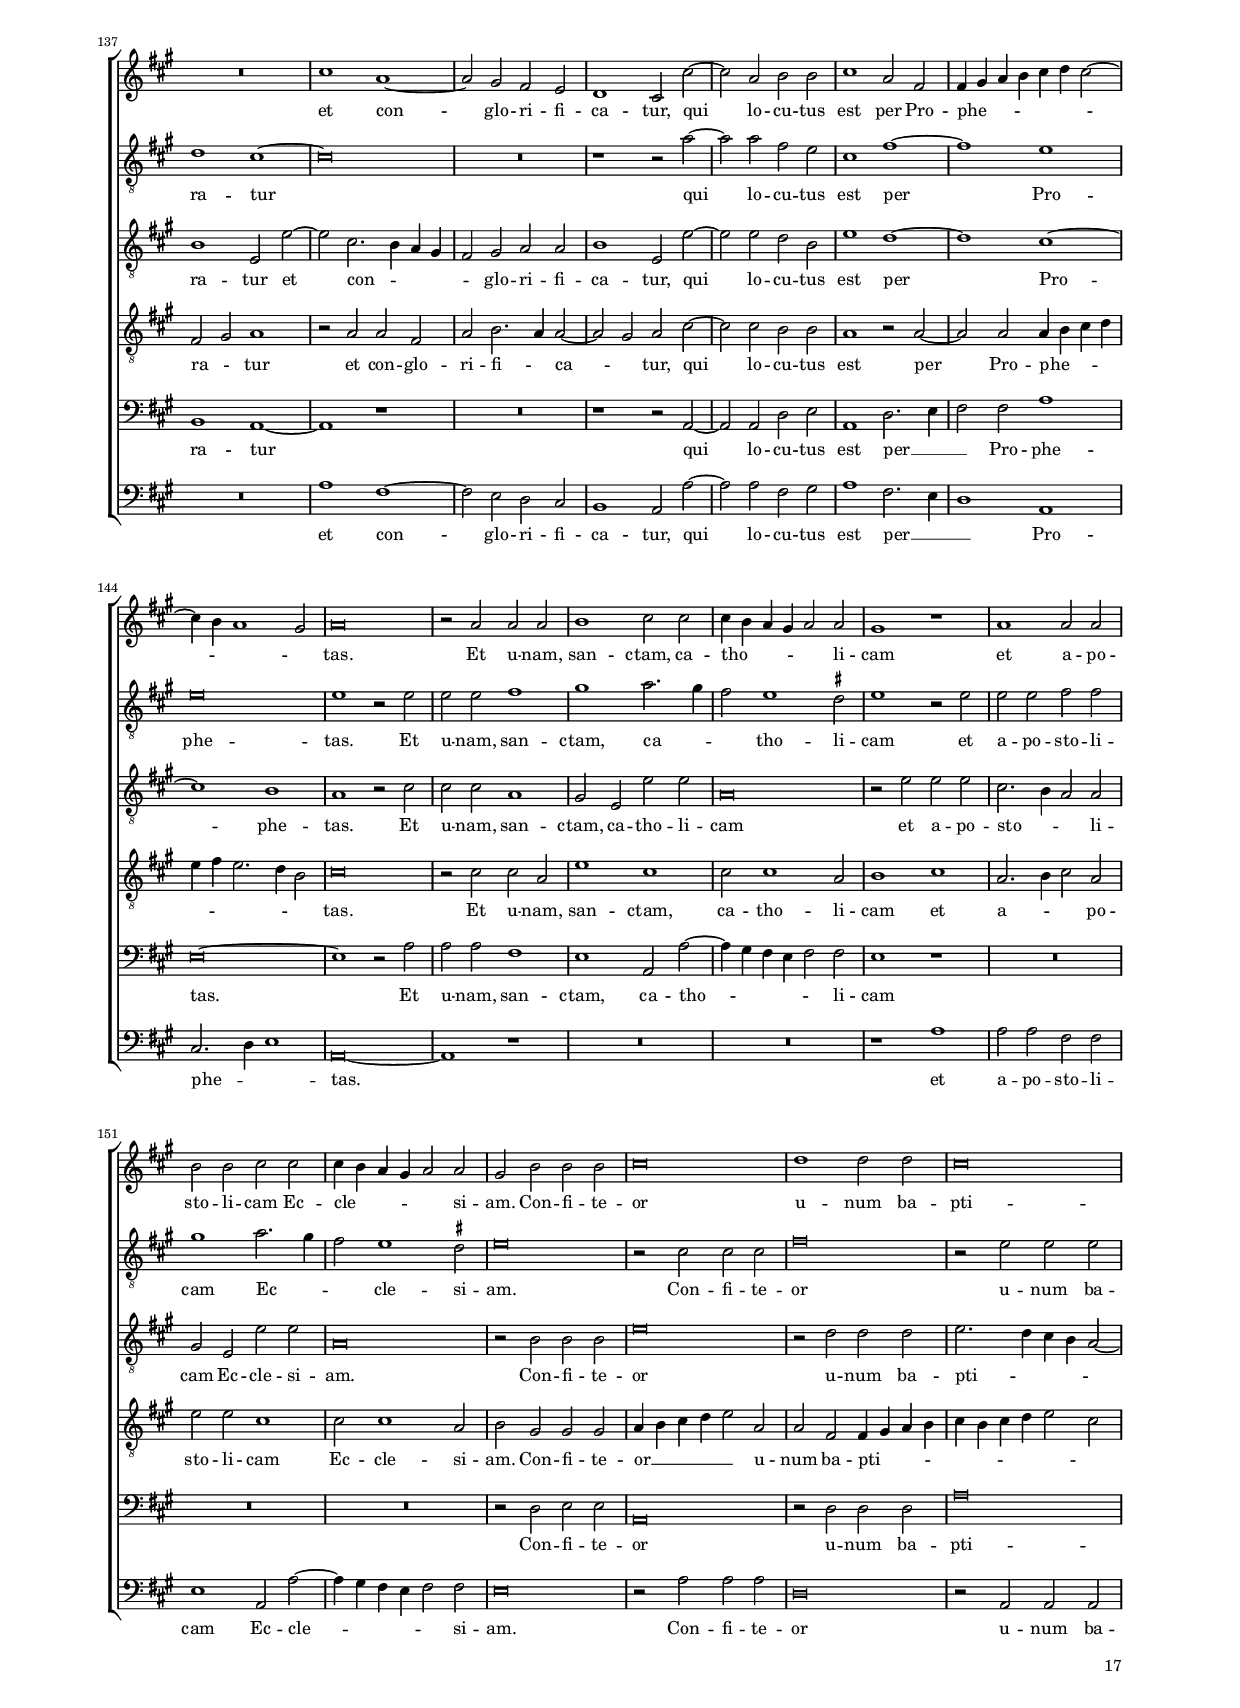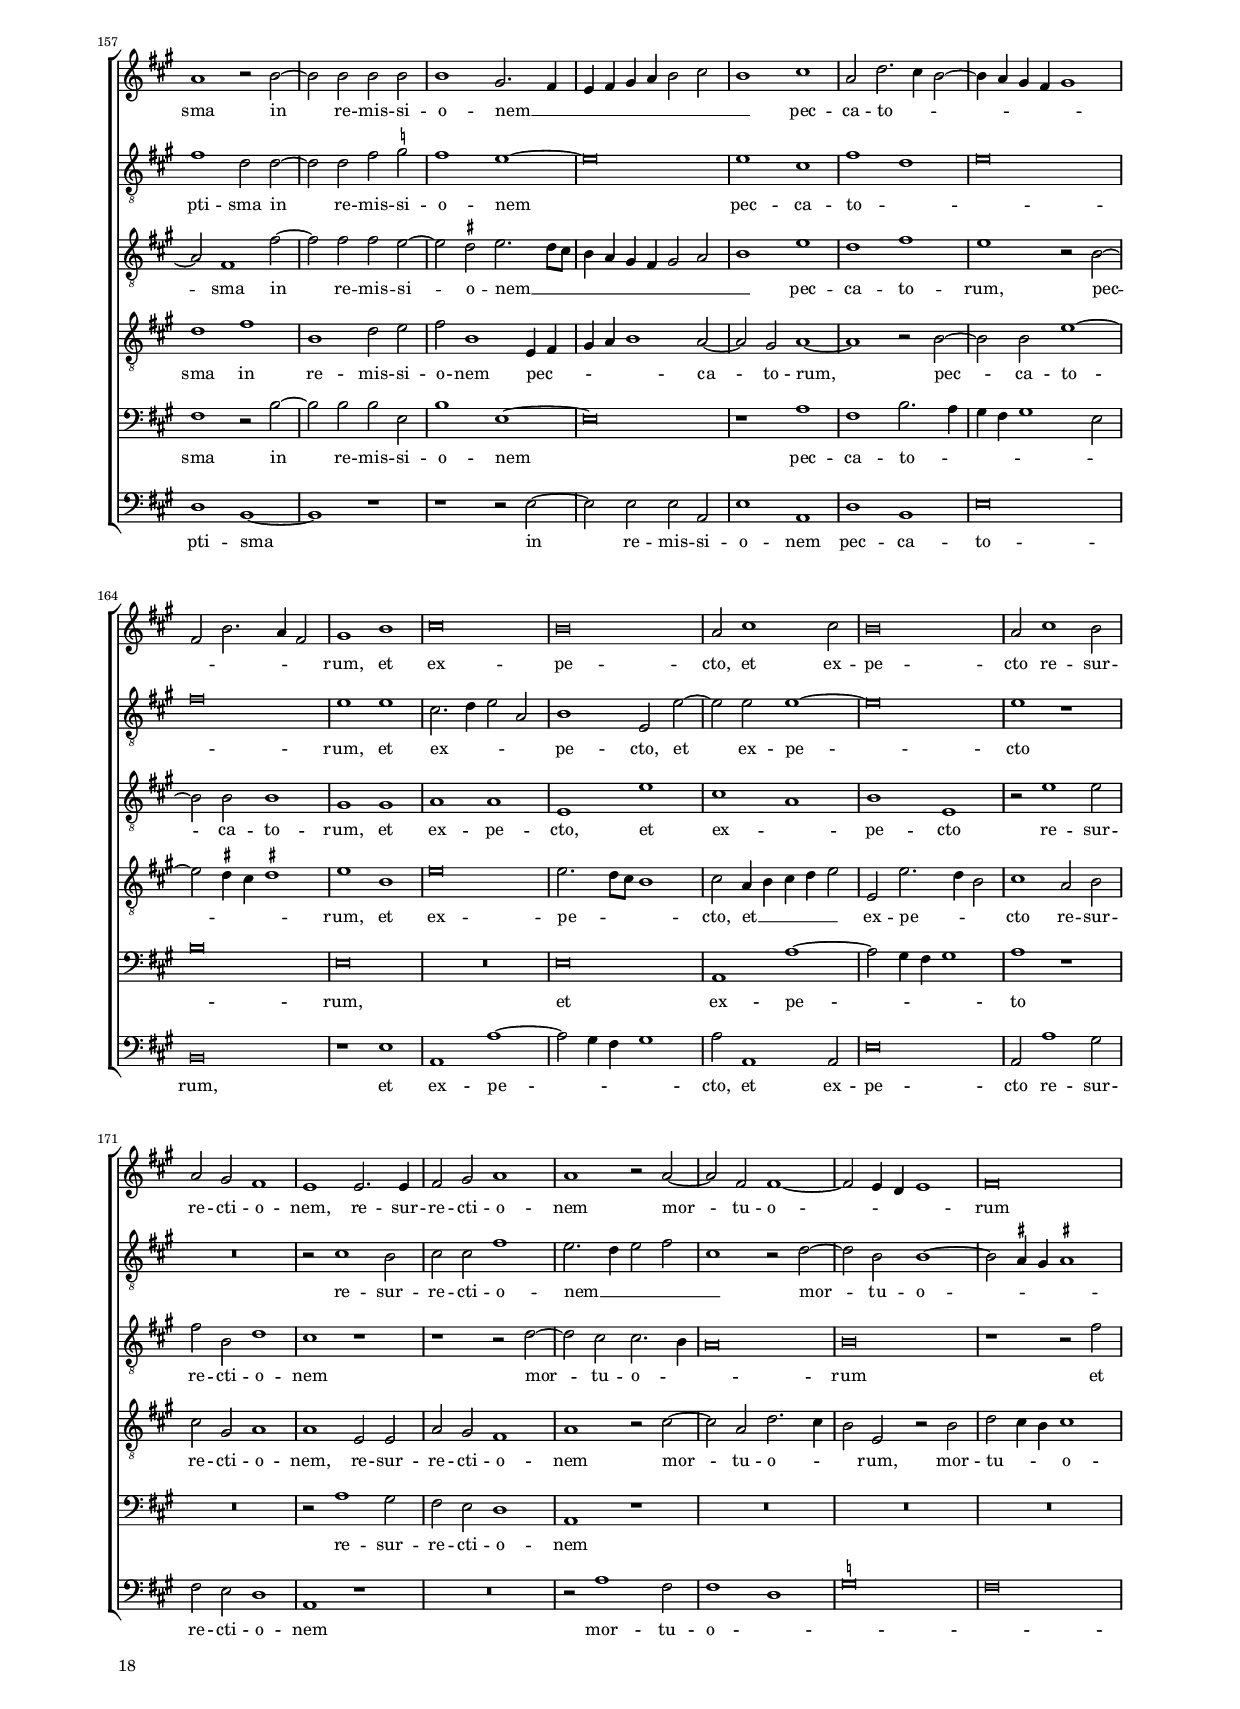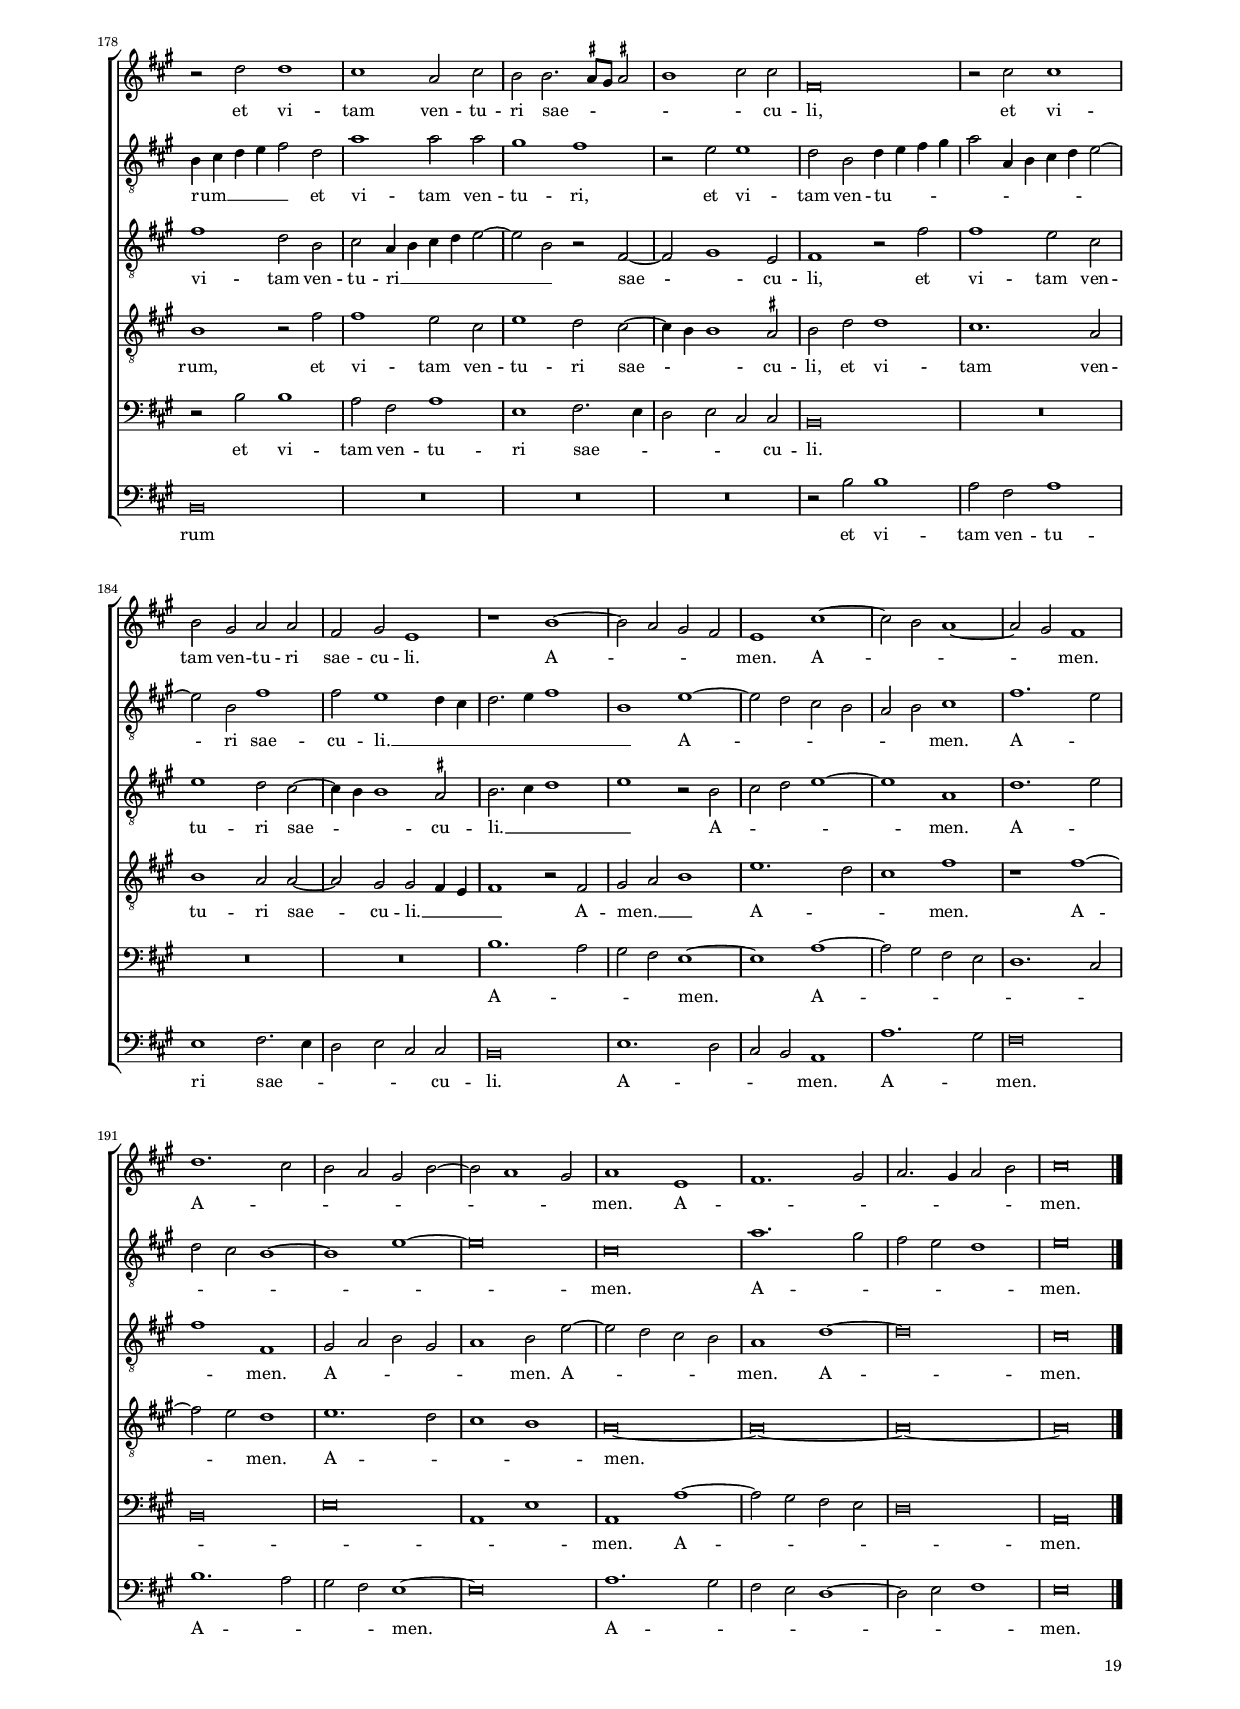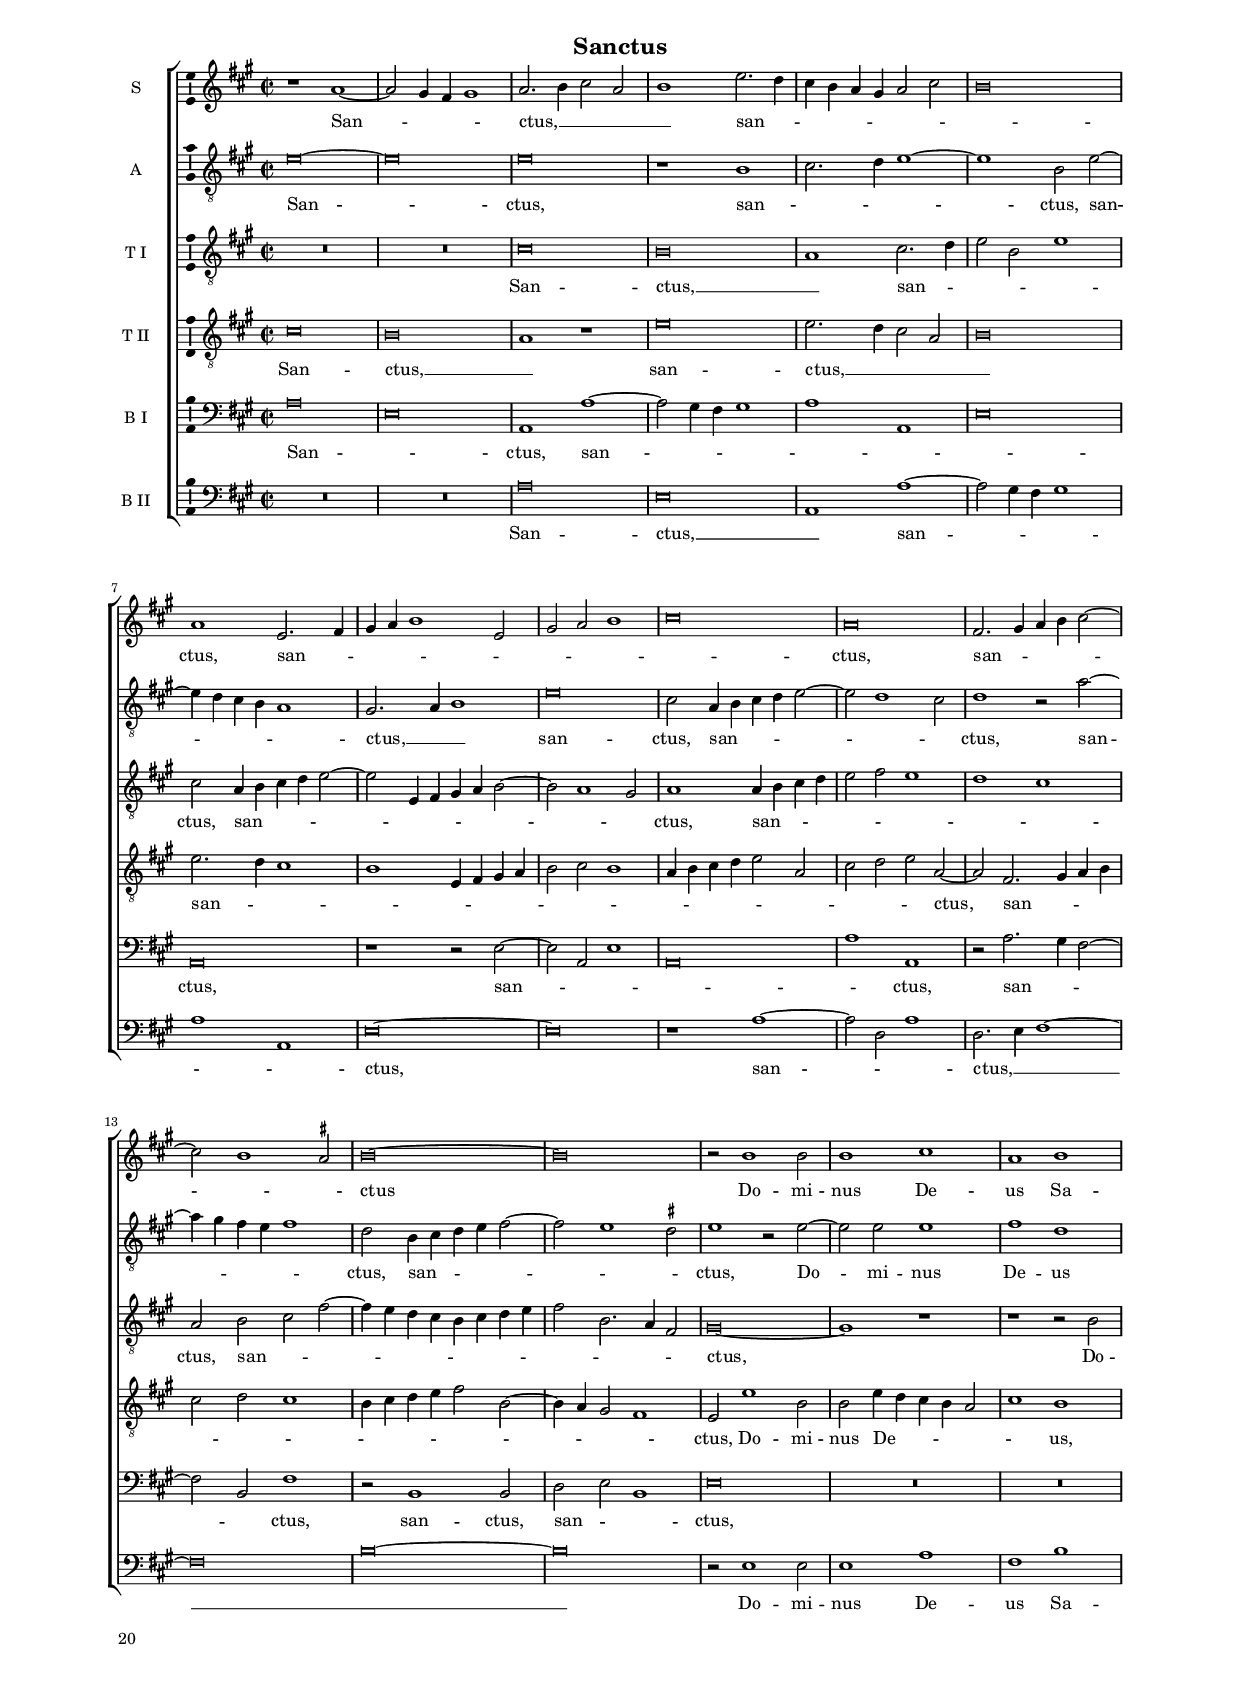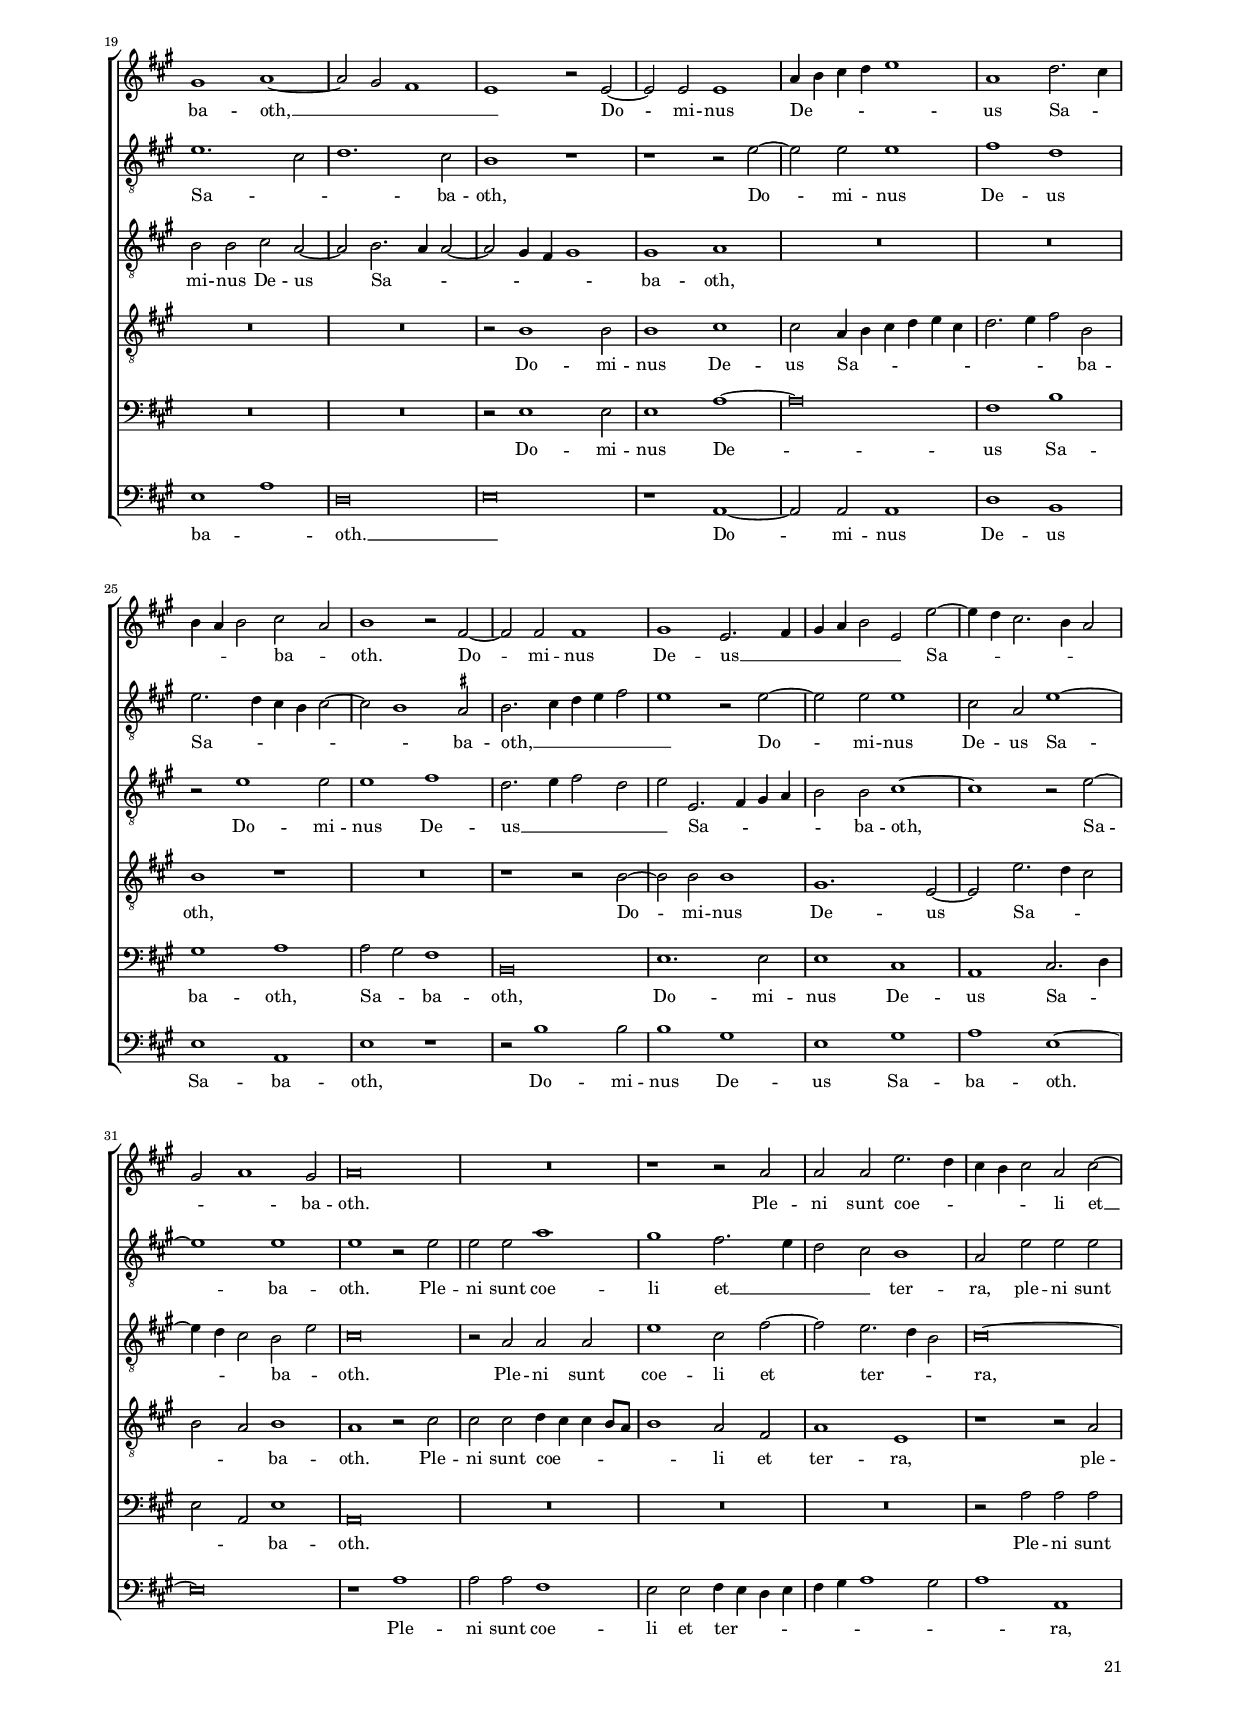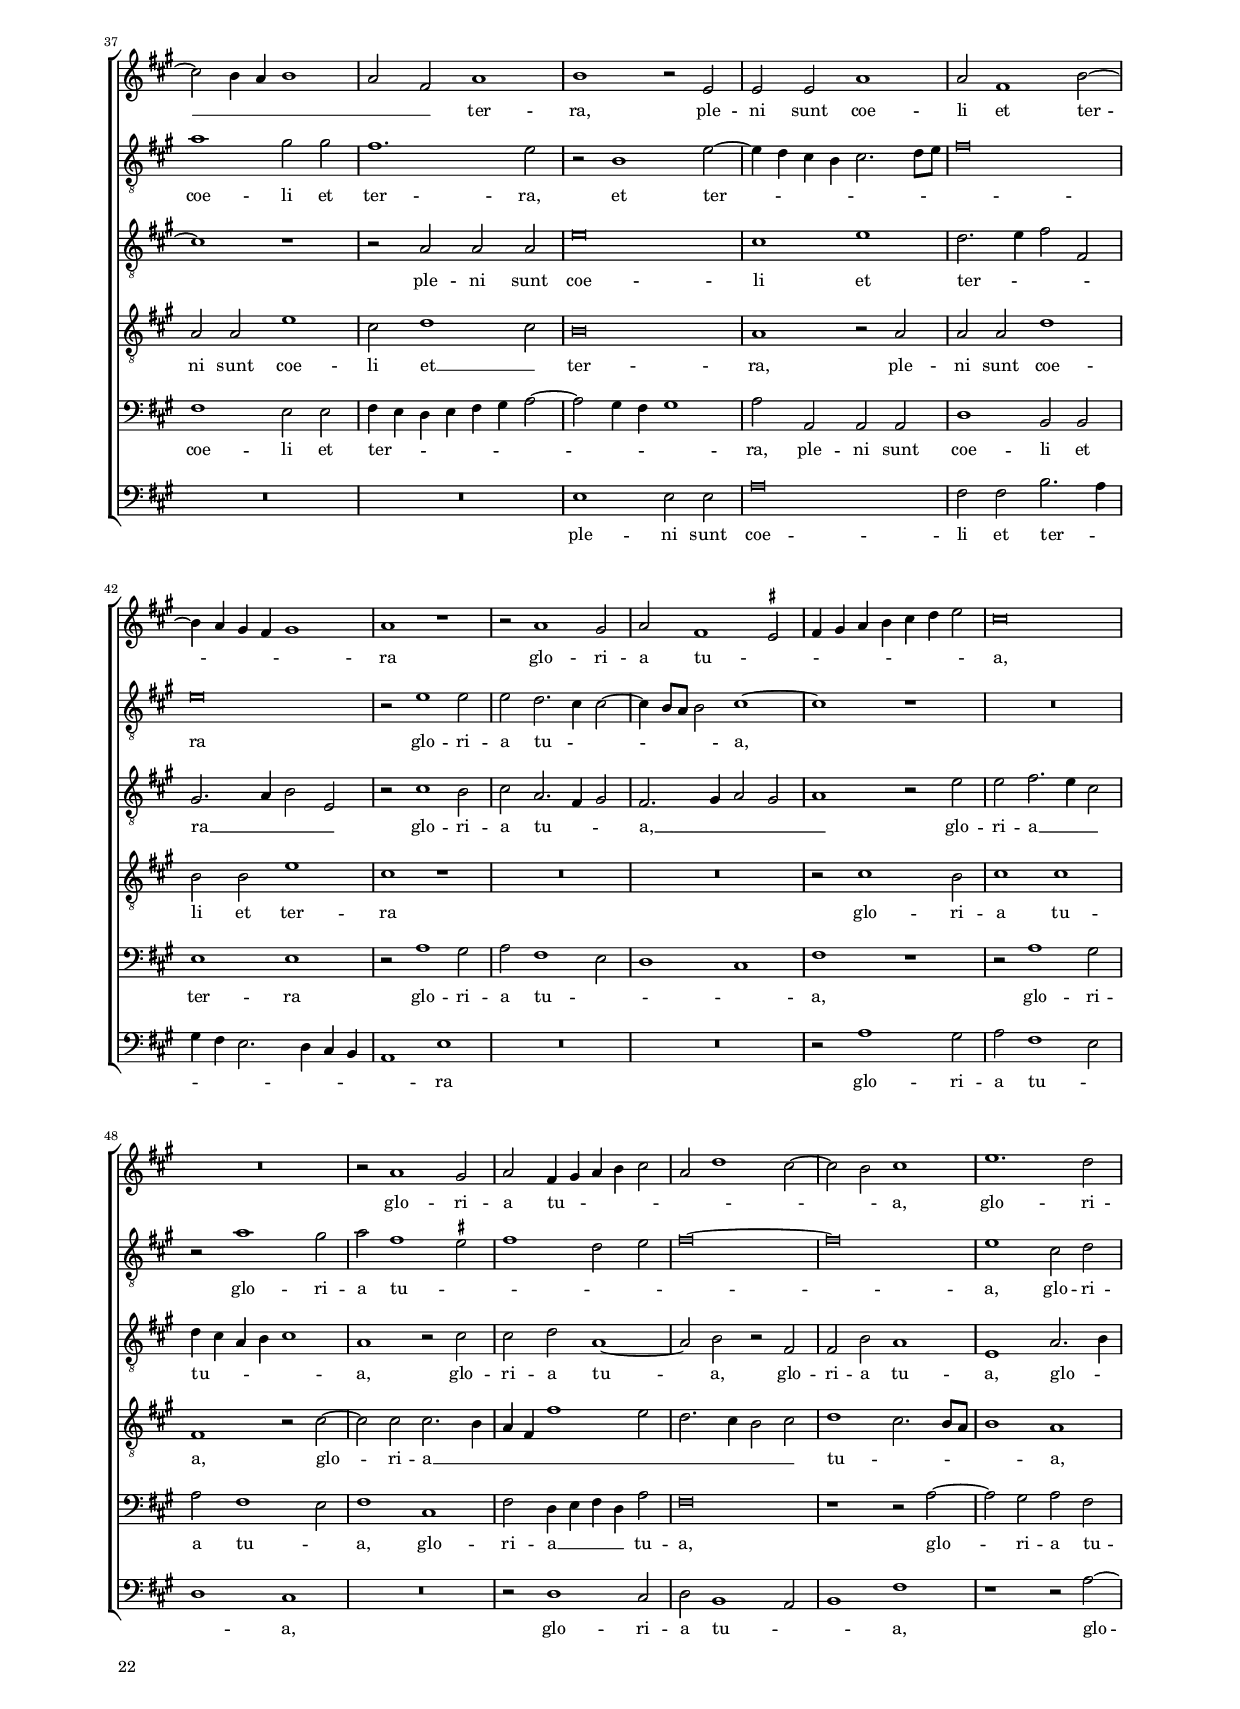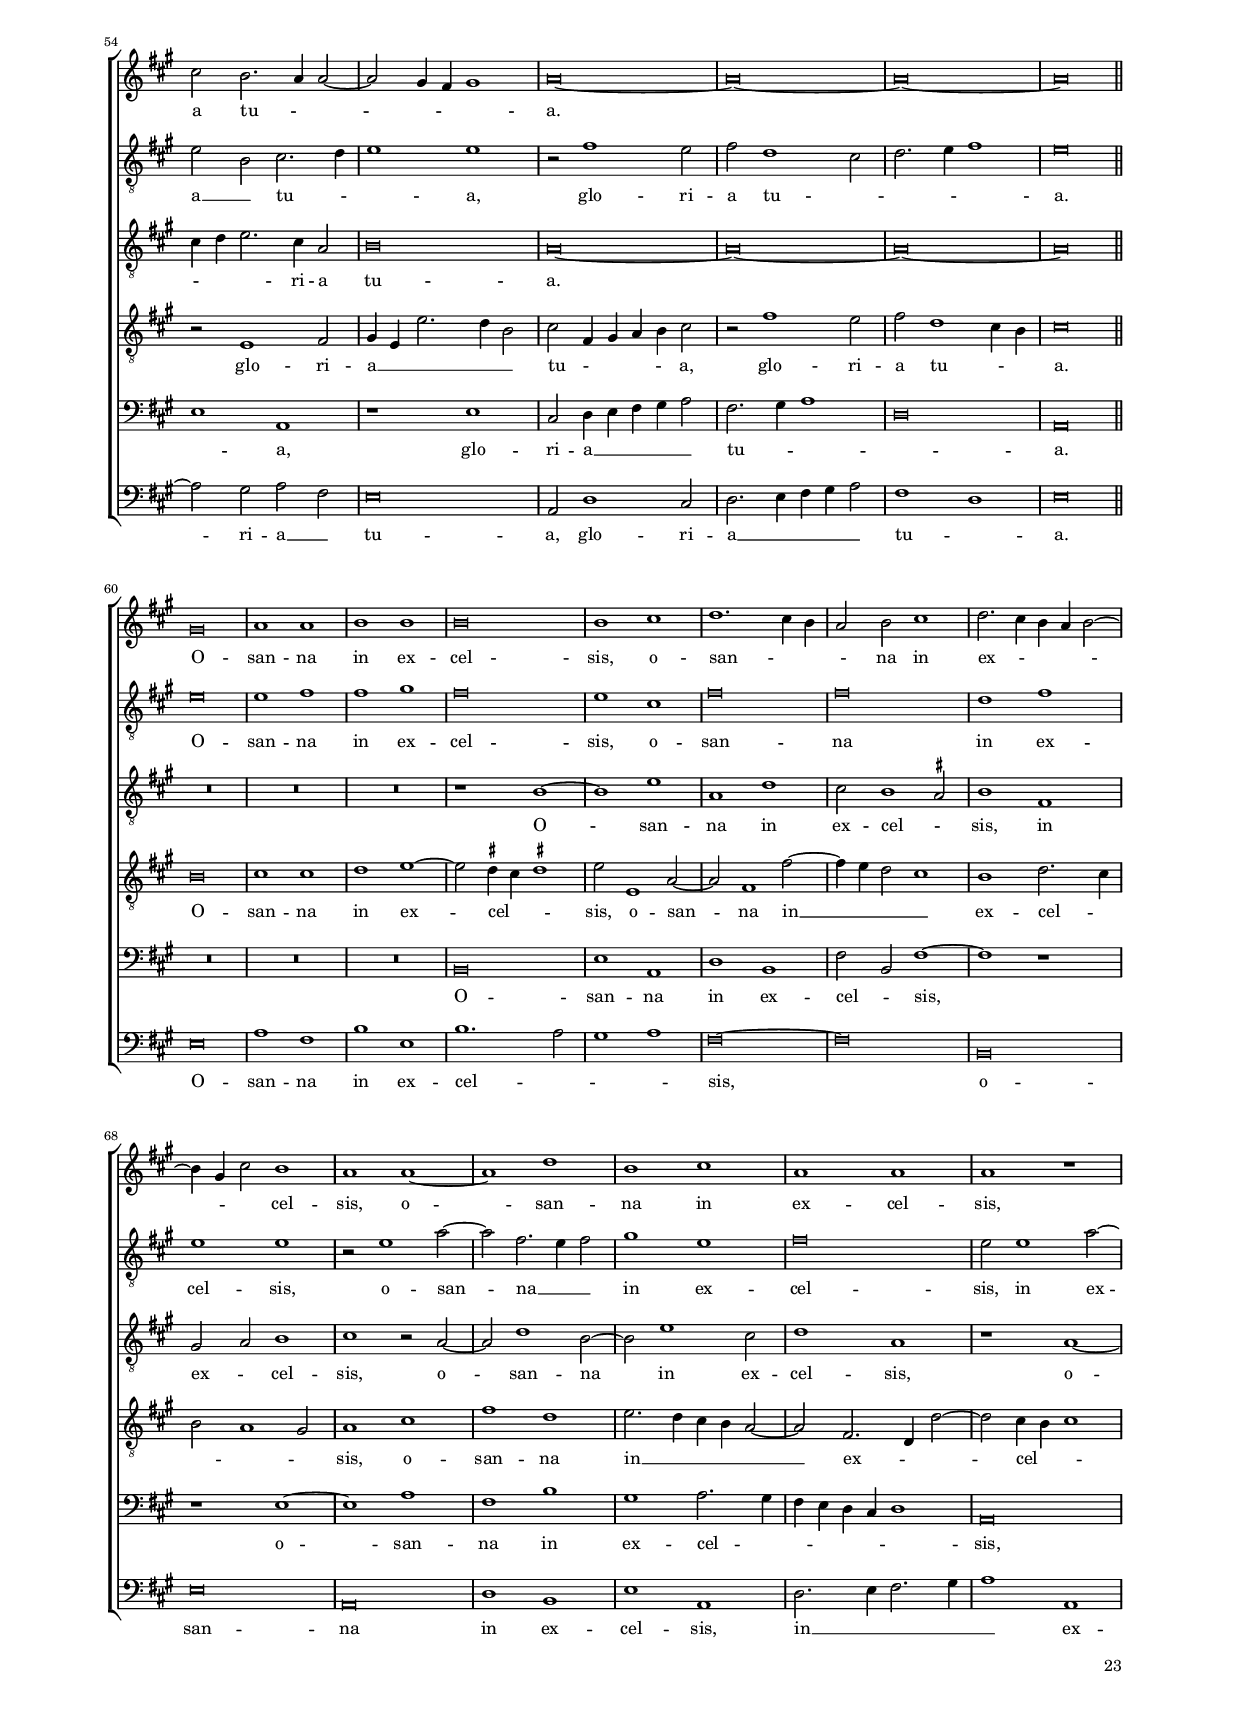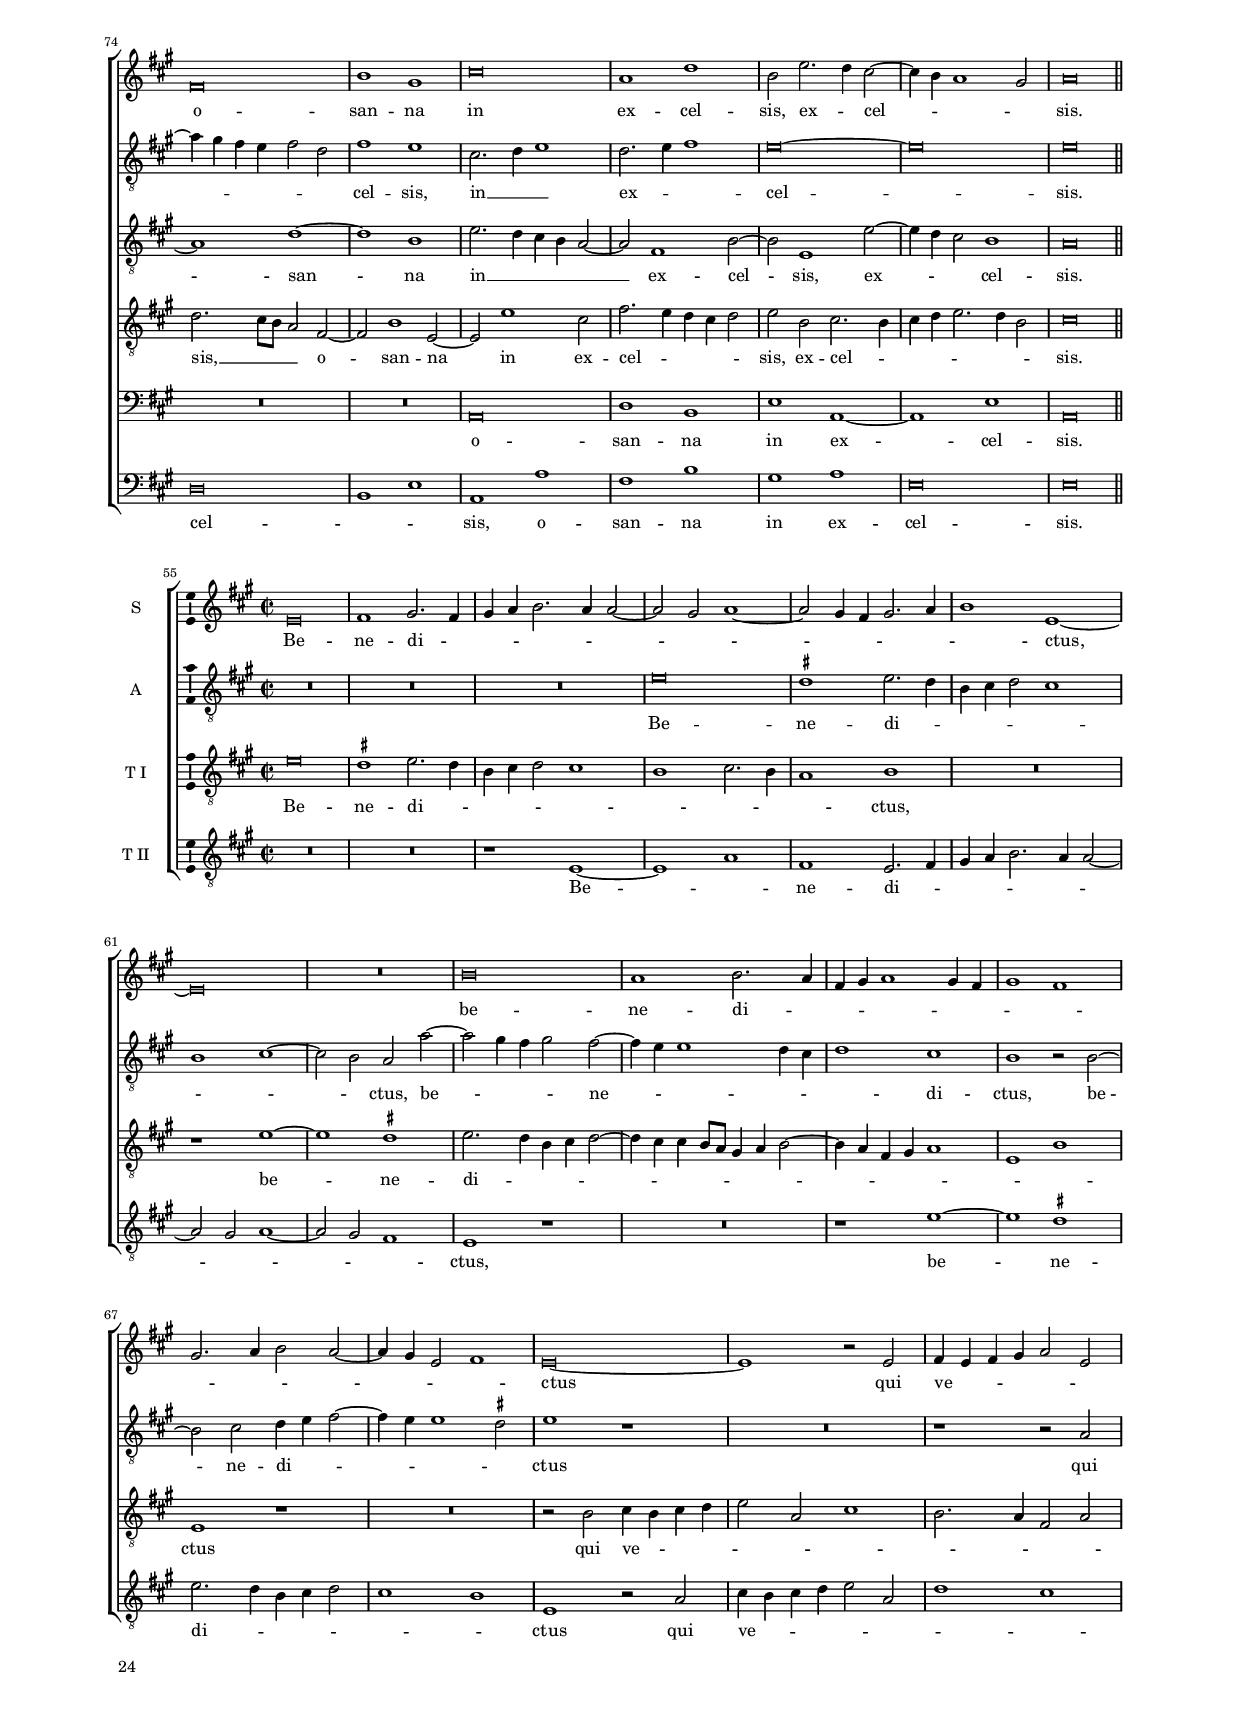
\version "2.22.0"
\language deutsch
#(set-global-staff-size 14)
% #(set-default-paper-size "letter")
#(ly:set-option 'point-and-click #f)

\header
{
  dedication=\markup { \fontsize #5 \bold "Missa Papae Marcelli" }
  title=\markup { \vspace #2 "Kyrie" }
  composer=\markup { \fontsize #2 "Giovanni Pierluigi da Palestrina" }
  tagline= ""
}

\paper
	{
	top-margin = 1.1 \cm
	bottom-margin = 0.8 \cm
	left-margin = 2 \cm
	right-margin = 2 \cm
	ragged-bottom = ##f
	ragged-last-bottom = ##t
	print-page-number = ##f
	system-system-spacing = #'((basic-distance . 17) (minimum-distance . 14) (padding . 5) (strechability . 800))
	score-system-spacing = #'((basic-distance . 17) (minimum-distance . 14) (padding . 5) (strechability . 800))
        system-score-spacing = #'((basic-distance . 17) (minimum-distance . 14) (padding . 5) (strechability . 800))
        score-score-spacing = #'((basic-distance . 17) (minimum-distance . 14) (padding . 5) (strechability . 800))
        last-bottom-spacing = #'((basic-distance . 11) (minimum-distance . 6) (padding . 2))
        oddFooterMarkup=\markup   \fill-line { "" \fromproperty #'page:page-number-string }
        evenFooterMarkup=\markup  \fill-line { \fromproperty #'page:page-number-string "" }
        scoreTitleMarkup = \markup { \fill-line  { \null \fontsize #3 \bold \fromproperty #'header:piece \fromproperty #'header:opus } }
%	systems-per-page = 3
%	min-systems-per-page = 3
%	markup-system-spacing.basic-distance = #12
%	print-all-headers = ##t
	print-first-page-number = ##f
%	first-page-number = 1
	}

	
global = {
	\key c \major
	\time 2/2 \set Score.measureLength = #(ly:make-moment 2/1)
        \skip 1*2*24 \bar "||" \break
        \skip 1*2*27 \bar "||" \break
        \skip 1*2*26 \bar "|." \pageBreak
	% \time 3/1 \once \override Score.TimeSignature.style = #'single-digit
	}

	ficta = { \once \set suggestAccidentals = ##t }
	
	forget = #(define-music-function (music) (ly:music?) #{
		\accidentalStyle forget
		$music
		\accidentalStyle default
		#})

        %\mark \markup { \fontsize #-3 \note  {1} #1 = \fontsize #-3 \note {1.} #1 }
        

incipitcantus = \markup { \score {
	{
	\set Staff.instrumentName = \markup { \fontsize #1 "Cantus" }
	\key c \major
	\clef violin
	s4 \bar ""
	}
	\layout  {
	raggedright = ##t
	indent = 1.6 \cm
	line-width = 2.4 \cm
	\context { \Staff \remove Time_signature_engraver }
	\override Staff.Clef.Y-extent = #'(0 . 0)
	}} \hspace #1 }
	     
      
incipitaltus = \markup { \score {
	{
	\set Staff.instrumentName = \markup { \fontsize #1 "Altus" }
	\key c \major
	\clef mezzosoprano
	s4 \bar ""
	}
	\layout  {
	raggedright = ##t
	indent = 1.6 \cm
	line-width = 2.4 \cm
	\context { \Staff \remove Time_signature_engraver }
	\override Staff.Clef.Y-extent = #'(0 . 0)
	}} \hspace #1 }


incipittenor = \markup { \score {
	{
	\set Staff.instrumentName = \markup { \fontsize #1 "Tenor I" }
	\key c \major
	\clef alto
	s4 \bar ""
	}
	\layout  {
	raggedright = ##t
	indent = 1.6 \cm
	line-width = 2.4 \cm
	\context { \Staff \remove Time_signature_engraver }
	\override Staff.Clef.Y-extent = #'(0 . 0)
	}} \hspace #1 }
      
      
incipitquintus = \markup { \score {
	{
	\set Staff.instrumentName = \markup { \fontsize #1 "Tenor II" }
	\key c \major
	\clef alto
	s4 \bar ""
	}
	\layout  {
	raggedright = ##t
	indent = 1.6 \cm
	line-width = 2.4 \cm
	\context { \Staff \remove Time_signature_engraver }
	\override Staff.Clef.Y-extent = #'(0 . 0)
	}} \hspace #1 }
        
      
incipitbassus = \markup { \score {
	{
	\set Staff.instrumentName = \markup { \fontsize #1 "Bassus I" }
	\key c \major
	\clef tenor
	s4 \bar ""
	}
	\layout  {
	raggedright = ##t
	indent = 1.6 \cm
	line-width = 2.4 \cm
	\context { \Staff \remove Time_signature_engraver }
	\override Staff.Clef.Y-extent = #'(0 . 0)
	}} \hspace #1 }
    
    
incipitsextus = \markup { \score {
	{
	\set Staff.instrumentName = \markup { \fontsize #1 "Bassus II" }
	\key c \major
	\clef tenor
	s4 \bar ""
	}
	\layout  {
	raggedright = ##t
	indent = 1.6 \cm
	line-width = 2.4 \cm
	\context { \Staff \remove Time_signature_engraver }
	\override Staff.Clef.Y-extent = #'(0 . 0)
	}} \hspace #1 }


cantus =  \relative c''
	{
	r1 d~
	d2 d d1
	g2. f4 e d c h
	a4 g g1 \ficta fis2
%5
	g1 d' |
	h2. a4 h c d2
	e2. d4 c a d2~
	d4 c c1 h2
	c\breve
%10
	r2 c1 c2 |
	c1 f
	e\breve
	r2 c1 c2
	c1 f
%15
	e1 d |
	r2 e f d
	e2 c d1
	c2 e f d
	e2 c2. h4 a2
%20
	g2 c1 h2 |
	c\breve~
	c\breve~
	c\breve~
	c\breve |
%25
% Christe
        c1 d2 e~
	e2 d4 c d2 e
	c\breve
	c\breve
	h2. c4 d1~
%30
	d1 d |
	c2 e d c
	d1 g,
	c1 r
	r2 c1 h2
%35
	a2 g a1 |
	g\breve
	R\breve
	r1 r2 f'~
	f2 e d1
%40
	e2 f g g, |
	c2. d4 e1
	r2 c f1
	e1 d
	r2 c1 h2
%45
	a2 g a1 |
	g\breve
	r2 c1 h2
	a1 g
	c1. d2
%50
	e\breve |
	d\breve |
% Kyrie II
	d\breve
	e1 c
	d2. c4 h a h2
%55
	g2 h a1~ |
	a1 d
	e1 c
	f2. e4 d2 g~
	g4 f e d c h a2~
%60
	a4 h c1 h2 |
	c\breve
	r1 d
	e1 e
	f2. e4 d1
%65
	r2 c1 a2 |
	h1 c~
	c2 h4 a g1
	a2 g1 \ficta fis2
	g1 r
%70
	r2 c a h |
	c1 h2 g
	a2 g4 f e2 e'
	c2 h a c~
	c2 h4 a h1
%75
	c\breve~ |
        c\breve~
        c\breve |
	}
	

altus = \relative c'
	{
	R\breve
	r1 g'~
	g2 g g1
	c\breve
%5
	h\breve |
	r2 g1 g2
	g1 a2 g~
	g2 \ficta fis g1
	e1 r2 g~
%10
	g2 g a1~ |
	a2 g f d
	e1 r2 g~
	g2 e f1~
        f2 g a g4 f
%15
	a2 g r g |
	g2 e a g4 f
	e4 d e2 a, h 
	g2 c1 h2
	c\breve
%20
	r1 r2 g' |
	e2 f g1
	a2 c2. h4 a g
	a\breve
	g\breve |
%25
% Christe
        g\breve
	g\breve
	a1 g2 a~
	a2 g4 f g2 a
	g1 r2 g
%30
	g2 a1 g2 |
	g\breve~
	g\breve
	R\breve
	r1 g
%35
	f2 e1 d2 |
	e1 d
	c2 c'1 h2
	a2 g a1
	g\breve
%40
	r2 c1 h2 |
	a1. g2
	a\breve
	g1 r2 g~
	g2 f e d
%45
	c2 h a2. h4 |
	c1 r2 d
	e2 c g'1
	r1 r2 g
	a1 a
%50
	g\breve |
	g\breve |
% Kyrie II
	r1 g~
	g1 a
	f1 g~
%55
	g1 e |
	f2. e4 d1
	c1 r
	r1 g'~
	g1 a
%60
	f1 g2. f4 |
	e4 d c h a1
	a'1 d,
	g1 a
	f1 g
%65
	e1 r |
	r2 g1 e2
	f2 g e c~
	c4 d e1 c2
	r2 g' f d
%70
	e2 c d1 |
	r2 c d e
	d1 c
	r2 g' e f
	g1 g,2 g'~
%75
	g2 f1 e2 |
	a1 f
	g\breve |
	}

tenor =  \relative c'
    {
	d1. d2
	d1 g2. f4
	e2 d e1~
	e2 d c1
%5
	d1 h2 g |
	g'2. f4 e2 d
	c2 e1 d2
	e2 d4 c d1
	c1 e2. f4
%10
	g2 e f1~ |
	f2 g a g4 f
	a2 g2. f4 e d
	e2 c2. h4 a g
	a4 f c'1 h2
%15
	c2 e f d |
	e2 c d1
        c2 e f d
	e2 c d1
	c2 g' e f
%20
	g\breve |
	r2 f1 e2
	f2 a2. g4 f e
	f\breve
	e\breve |
%25
% Christe
        R\breve
	R\breve
	f1 e2 f~
	f2 e4 d e2 f
	d\breve~
%30
	d\breve |
	e1 r
	r1 r2 g~
	g2 f e d
	c1 r
%35
	R\breve |
	r1 r2 g'~
	g2 f e d
	c2 h a2. h4
	c1 d
%40
	c1 r2 g' |
	f2 e e1
	r2 a, c2. d4
	e4 f g2. f4 d2
	e2 c g'1
%45
	R\breve |
	r1 r2 g~
	g2 f e d
	c4 h c d e1
	c1 f
%50
	e1 c |
	d\breve |
% Kyrie II
	R\breve
	R\breve
	d\breve
%55
	e1 c |
	d2 c1 h2
	c2. h4 a1
	r2 d1 d2
	e2 c c1
%60
	r1 g'~ |
	g1 a
	f1 g2. f4
	e4 d e1 a,2
	a'1 d,
%65
	g1 c, |
	d1 c
	r2 g'1 e2
	f2 e4 d c2 a
	h2 c r g'~
%70
	g2 e f e4 d |
	c2 a h c
	r2 g'1 g2
	a2 g1 f2
	e2 d4 c d1
%75
	c\breve~ |
        c\breve~
        c\breve |
	}
	

quintus =  \relative c'
	{
	R\breve
	R\breve
	R\breve
	R\breve
%5
	d1. d2 |
	d1 g2. f4
	e4 d c h a2 h
	c1 r2 g'~
	g2 g g1
%10
	e1 c2. h4 |
	a4 f c'1 h2
	c1 e2. f4
	g2 g a1~
	a2 g f d
%15
	e2 c d1 |
	c1 r2 g'
	g2 a1 g4 f
	e1 a2 g~
	g4 f e d c2 f~
%20
	f2 e d1 |
	c1 r2 c~
	c2 c a2. h4
	c\breve
	c\breve
%25
% Christe
        R\breve |
	R\breve
	R\breve
	R\breve
	r2 g a h~
%30
	h2 a4 g a2 h |
	c1 d2 e~
	e2 d4 c d2 e
	c1 r2 g'~
	g2 f e d
%35
	c2 h a2. h4 |
	c1 r2 d
	e2 c g'2. f4
	e1 c
	r1 r2 g'~
%40
	g2 f e d |
	c2 a4 h c d e2
	c1 r2 c
	c2 c d1
	c1 r2 g'
%45
	f2 e1 d2 |
	e1 d
	c1 r2 g'
	f2 e2. f4 g2
	f1 f,
%50
	g2 c1 h4 a |
	h\breve |
% Kyrie II
	R\breve
	R\breve
	R\breve
%55
	R\breve |
	r1 g'~
	g1 a
	f1 g2. f4
	e4 d e2 f2. e8 d
%60
	c1 d |
	c1 r2 a~
	a2 d2. g,4 g'2~
	g4 f e d e1
	d1 r2 g~
%65
	g2 e f1 |
	g2. f4 e d c2~
	c2 g r c
	a2 h c1
	d2 e d1
%70
	c1 r2 g' |
	e2 f g1
	f2 d e1
	f2 d c1
	r1 g'
%75
	e2 f g1 |
	f2. e4 c2 d
	e\breve |
	}

	
bassus  =  \relative c
	{
        R\breve
	R\breve
	R\breve
	R\breve
%5
	r1 g'~ |
	g2 g g1
	c1. h2
	a1 g~
	g1 c
%10
	c2 c a f |
	c'1 r
	c,1. c2
	c1 f~
	f2 e d1
%15
	c2 c'1 h2 |
	c2 c, f g
	c,2 c'1 h2
	c4 h a g f2 g
	c,1 r
%20
	r1 r2 g' |
	a2 f c'1
	a1 f2 a~
	a4 g f e f1
	g\breve |
%25
% Christe
        c1 h2 c~
	c2 h4 a h2 c
	f,1 c'2 f,4 g
	a4 h c1 f,2
	g1 r
%30
	r1 r2 g |
	e2 c g' c,
	g'1. c,2
	r2 c'1 h2
	a1 g
%35
	a2 e f1 |
	c1 g'
	R\breve
	R\breve
	r2 c1 h2
%40
	a1 g |
	a1. e2
	f\breve
	c2 c'1 h2
	a1 g
%45
	a2 e f1 |
	c1 g'
	R\breve
	r2 c1 h2
	a2 f a2. h4
%50
	c1 g |
	g\breve |
% Kyrie II
	R\breve
	R\breve
	R\breve
%55
	R\breve |
	R\breve
	c\breve
	d1 h
	c2. h4 a g f2 |
%60
	a1 g |
	c,1 f
	d1 g
	c,1 c'
	d1 h
%65
	c2. h4 a1 |
	g1 c,
	R\breve
	R\breve
	r2 c' a h
%70
	c1 f,2 g |
	a1 g2 e
	f2 g c, c'
	a2 h c1
	r2 g2. a4 h g
%75
	a1 g2 c~
	c4 h a g a1 |
	g\breve |
	}


sextus  =  \relative c
	{
	R\breve
	g'1. g2
	g1 c~
	c2 h a1
%5
	g\breve |
	R\breve
	R\breve
	R\breve
	c,1. c2
%10
	c1 f~ |
	f2 e d1
	c1 c'
	c2 c a f
	c'1 r
%15
	r2 c, f g |
	c,2 c'1 h2
	c4 h a g f2 g
	c,1 r
	r2 g' a f
%20
	c'1 g |
	r1 c,
	f1. f2
	f\breve
	c\breve |
%25
% Christe
        R\breve
	R\breve
	R\breve
	R\breve
	g'1 \ficta fis2 g~
%30
	g2 f4 e f2 g |
	c,2 c' h c~
	c2 h4 a h2 c
	a1 g
	R\breve
%35
	R\breve |
	r2 c1 h2
	a1 g
	a2 e f1
	c1 g'
%40
	R\breve |
	r2 c1 h2
	a2 f a2. h4
	c2 c, g'1
	R\breve
%45
	R\breve |
	r2 c1 h2
	a1 g
	a1 e
	f\breve
%50
	c\breve |
	g'\breve |
% Kyrie II
	R\breve
	R\breve
	r1 g~
%55
	g1 a |
	f1 g
	c,1 f
	d2 d g1
	c,1 r
%60
	R\breve |
	c'\breve
	d1 h
	c2. h4 a1
	d,1 g
%65
	c,1 r |
	r1 r2 c'
	a2 h c1
	f,2 g a1
	g2 e f g
%70
	c,1 r |
	r1 r2 c'
	a2 h c1
	f,2 g a1
	g\breve
%75
	c,\breve |
	f\breve
	c\breve |
	}


lyricscantus = \lyricmode {
	Ky -- ri -- e~e -- lei -- _ _ _ _ _ _ _ _ _ son,
        Ky -- ri -- _ _ _ _ e __ _ _ _ e -- _ le -- i -- son,
        Ky -- ri -- e~e -- lei -- son,
        Ky -- ri -- e e -- lei -- son,
        Ky -- ri -- e~e -- lei -- _ _ son,
        Ky -- ri -- e e -- le -- _ _ _ _ i -- son.
        Chri -- _ ste __ _ _ _ e -- lei -- son,
        Chri -- _ _ ste e -- _ _ _ lei -- _ son,
        Chri -- _ ste e -- lei -- son,
        Chri -- _ ste~e -- lei -- _ _ _ son, __ _ _
        e -- le -- i -- son,
        Chri -- _ ste e -- lei -- son,
        Chri -- _ ste e -- lei -- _ _ son.
        Ky -- ri -- e~e -- lei -- _ _ _ _ _ _ son,
        Ky -- ri -- e e -- _ _ le -- _ _ _ _ _ _ _ _ i -- son,
        Ky -- ri -- e~e -- le -- i -- son,
        Ky -- ri -- e~e -- le -- _ _ _ _ _ i -- son,
        Ky -- ri -- e~e -- lei -- _ _ son, __ _ _ _ 
        Ky -- ri -- e~e -- lei -- _ _ _ _ son.        
	}

	
lyricsaltus = \lyricmode {
	Ky -- ri -- e~e -- lei -- son,
        Ky -- ri -- e e -- lei -- _ _ son,
        Ky -- ri -- e e -- lei -- _ son,
        Ky -- ri -- e e -- lei -- _ _ _ son,
        Ky -- ri -- e~e -- lei -- _ _ _ _ _ son,
        e -- le -- _ i -- son,
        Ky -- ri -- _ e e -- _ _ _ _ lei -- son.
        Chri -- ste e -- lei -- _ _ _ _ _ son,
        Chri -- ste e -- lei -- son,
        Chri -- ste e -- _ lei -- _ son,
        Chri -- _ ste e -- lei -- son,
        Chri -- _ ste e -- lei -- son,
        Chri -- _ ste e -- le -- _ _ i -- son,
        e -- le -- i -- son,
        Chri -- ste e -- lei -- son.
        Ky -- ri -- e~e -- lei -- _ _ _ _ son,
        Ky -- ri -- e~e -- lei -- _ _ _ _ _ _ _ son,
        Ky -- ri -- e~e -- lei -- son,
        Ky -- ri -- e e -- lei -- _ _ _ son,
        Ky -- ri -- e~e -- lei -- _ son,
        Ky -- ri -- e~e -- lei -- son,
        Ky -- ri -- e~e -- lei -- son,
        Ky -- ri -- e~e -- lei -- _ son.
	}
	
	
lyricstenor = \lyricmode {
	Ky -- ri -- e~e -- lei -- _ _ _ _ _ _ son,
        Ky -- ri -- e __ _ _ _ _ e -- _ _ _ _ lei -- son,
        Ky -- _ _ ri -- e e -- le -- _ _ _ _ _ _ _ _ _ _ _ _ _ _ _ i -- son,
        Ky -- ri -- _ e e -- lei -- son,
        Ky -- ri -- _ e e -- lei -- son,
        e -- le -- i -- son,
        Ky -- ri -- e e -- _ _ _ lei -- son.
        Chri -- _ ste __ _ _ _ e -- lei -- son,
        Chri -- _ ste~e -- lei -- son,
        Chri -- _ ste e -- lei -- _ _ _ _ _ son,
        e -- lei -- _ son,
        Chri -- ste~e -- _ _ _ _ _ _ lei -- _ son,
        Chri -- _ ste e -- lei -- _ _ _ _ son,
        e -- lei -- _ son.
        Ky -- ri -- e~e -- le -- _ i -- son, __ _ _
        Ky -- ri -- e~e -- lei -- son,
        Ky -- ri -- e~e -- lei -- _ _ _ _ son,
        Ky -- ri -- e e -- lei -- son,
        Ky -- ri -- e __ _ _ _ e -- lei -- son,
        Ky -- ri -- e __ _ _ _ e -- lei -- son,
        Ky -- ri -- e~e -- lei -- _ _ _ _ _ son.        
	}
	

lyricsquintus = \lyricmode {
	Ky -- ri -- e~e -- lei -- _ _ _ _ _ _ _ son,
        Ky -- ri -- e e -- lei -- _ _ _ _ _ son,
        Ky -- _ _ ri -- e e -- lei -- _ _ _ _ son,
        Ky -- ri -- e __ _ _ _ e -- lei -- _ _ _ _ _ _ _ son,
        Ky -- ri -- e e -- lei -- son.
        Chri -- _ ste __ _ _ _ e -- le -- _ _ _ _ _ i -- son,
        Chri -- _ ste e -- le -- i -- son, __ _ _
        Chri -- ste e -- lei -- _ _ son,
        Chri -- _ ste e -- lei -- _ _ _ _ _ son,
        Chri -- ste e -- lei -- son,
        Chri -- _ ste e -- lei -- _ son,
        Chri -- _ ste~e -- _ _ lei -- son,
        e -- lei -- _ _ son.
        Ky -- ri -- e~e -- lei -- _ _ _ _ _ _ _ _ _ son,
        e -- lei -- _ _ _ _ _ _ son,
        Ky -- ri -- e~e -- lei -- _ _ _ _ son,
        Ky -- ri -- e~e -- lei -- _ _ _ son,
        Ky -- ri -- e~e -- lei -- _ _ _ _ _ son,
        Ky -- ri -- e~e -- lei -- _ _ _ _ son.        
	}

	
lyricsbassus = \lyricmode {
	Ky -- ri -- e~e -- lei -- _ _ son,
        Ky -- ri -- e~e -- le -- i -- son,
        Ky -- ri -- e~e -- lei -- _ _ son,
        Ky -- ri -- e e -- le -- i -- son,
        Ky -- ri -- e~e -- _ _ _ le -- i -- son,
        Ky -- ri -- e~e -- lei -- son,
        e -- lei -- _ _ _ _ son.
        Chri -- _ ste __ _ _ _ e -- le -- _ _ _ _ _ _ i -- son,
        Chri -- ste e -- lei -- _ _ son,
        Chri -- _ ste e -- lei -- _ _ _ son,
        Chri -- _ ste e -- lei -- _ _ son,
        Chri -- _ ste e -- lei -- _ _ _ son,
        Chri -- _ ste e -- lei -- _ _ _ son.
        Ky -- ri -- e~e -- lei -- _ _ _ _ _ _ son,
        e -- lei -- _ son,
        Ky -- ri -- e~e -- lei -- _ _ _ son,
        Ky -- ri -- e~e -- lei -- _ _ _ _ _ _ _ son,
        e -- le -- i -- son,
        Ky -- _ _ _ ri -- e~e -- lei -- _ _ _ _ son.        
	}
	
	
lyricssextus = \lyricmode {
	Ky -- ri -- e~e -- lei -- _ _ son,
        Ky -- ri -- e~e -- lei -- _ _ son,
        Ky -- ri -- e~e -- le -- i -- son,
        e -- le -- i -- son,
        Ky -- ri -- e~e -- _ _ _ le -- i -- son,
        Ky -- ri -- e~e -- lei -- son,
        Ky -- ri -- e~e -- lei -- son.
        Chri -- _ ste e -- _ le -- i -- son,
        Chri -- _ ste __ _ _ _ e -- lei -- son,
        Chri -- _ ste e -- lei -- _ _ _ son,
        Chri -- _ ste e -- lei -- _ _ i -- son,
        Chri -- _ ste e -- lei -- son,
        e -- lei -- son.
        Ky -- ri -- e~e -- lei -- son,
        Ky -- ri -- e~e -- lei -- son,
        Ky -- ri -- e~e -- lei -- _ _ _ _ son,
        Ky -- ri -- e~e -- le -- _ _ _ _ _ _ i -- son,
        Ky -- ri -- e~e -- lei -- _ _ _ son,
        e -- lei -- son.        
	}


\score
{  
	\transpose c a, {
	\new ChoirStaff \with { \override StaffGrouper.staff-staff-spacing.basic-distance = #12 }
	<<
	
	\new Staff << \global
	\new Voice="v1" {
		\set Staff.instrumentName=\incipitcantus
		\set Staff.midiInstrument = "reed organ"
		\clef violin
		\cantus }
	\new Lyrics \lyricsto "v1" {\lyricscantus }
	>>

	
	\new Staff << \global
	\new Voice="v2" {
		\set Staff.instrumentName=\incipitaltus
		\set Staff.midiInstrument = "reed organ"
        \clef "G_8"
		\altus}
	\new Lyrics \lyricsto "v2" {\lyricsaltus }
	>>

	
	\new Staff << \global
	\new Voice="v3" {
		\set Staff.instrumentName=\incipittenor
		\set Staff.midiInstrument = "reed organ"
		\clef "G_8"
		\tenor }
	\new Lyrics \lyricsto "v3" {\lyricstenor }
	>>
	
	
	\new Staff << \global
	\new Voice="v5" {
		\set Staff.instrumentName=\incipitquintus
		\set Staff.midiInstrument = "reed organ"
		\clef "G_8"
		\quintus}
	\new Lyrics \lyricsto "v5" {\lyricsquintus }
	>>
	
	
	\new Staff << \global
	\new Voice="v4" {
		\set Staff.instrumentName=\incipitbassus
		\set Staff.midiInstrument = "reed organ"
		\clef "bass" 
		\bassus }
	\new Lyrics \lyricsto "v4" {\lyricsbassus}
	>>
        	
	
	\new Staff << \global
	\new Voice="v6" {
		\set Staff.instrumentName=\incipitsextus
		\set Staff.midiInstrument = "reed organ"
		\clef "bass" 
		\sextus}
	\new Lyrics \lyricsto "v6" {\lyricssextus }
	>>
	
	>>
	} % transpose
		
	\layout
	{
	indent = 2.7 \cm
%	\context { \Lyrics \override VerticalAxisGroup.nonstaff-relatedstaff-spacing.padding = #2 }
%	\context { \Lyrics \override LyricText.font-size = #1 }
	\context { \Staff \override TimeSignature.break-visibility = #end-of-line-invisible }
    \context { \Staff \consists "Ambitus_engraver" }
	\context { \Score \override BarNumber.padding = #2 }
	\context { \Voice \override NoteHead.style = #'baroque }
	}
	
\midi
	{
    	\tempo 2 = 90
	}
	
}


%%%%%%%%%%%%%%%%%%%%%%%%%%%%%   GLORIA

	
global = {
	\key c \major
        \time 2/2 \set Score.measureLength = #(ly:make-moment 2/1)
        \skip 1*2*60 \bar "||" \break
        \skip 1*2*68 \bar "|." \pageBreak
	}

	ficta = { \once \set suggestAccidentals = ##t }
	
	forget = #(define-music-function (music) (ly:music?) #{
		\accidentalStyle forget
		$music
		\accidentalStyle default
		#})


cantus =  \relative c''
	{
	h\breve
	h1 c
	c1 d~
	d2 e c c
%5
	h1 d~ |
	d2 d e1
	e1 f
	e1 d
	e1 d
%10
	h2 d1 d2 |
	e2 e d1
	h\breve
	R\breve
	r2 c c c
%15
	b2 a1 g2 |
	a1 f'~
	f2 f d1
	e1. e2
	e1 f~
%20
	f1 e2 e~ |
	e2 d e1
	c2 f2. e4 c2
	d2 e2. d4 c2~
	c2 h c1
%25
        R\breve |
	R\breve
	R\breve
	r2 h1 a2
	h1 g2 c~
%30
	c4 h g2 a h |
	c2 c1 c2
	c1 c
	a4 h c d e2 e~
	e2 e e1
%35
	f\breve |
	e2 e1 d2
	c2 c h d~
	d2 d e e
	a,1 f'~
%40
	f1 e~ |
	e2 d4 \ficta cis d1
	e1 f~
	f1 e
	d\breve
%45
	e\breve |
	R\breve
	R\breve
	r1 r2 e
	e2 e e1
%50
	d2 c1 h2 |
	a1 g2 g~
	g2 g g1
	a2. g4 a h c2~
	c2 h4 a h1
%55
	c\breve~
	c\breve
	r2 d1 d2
	d1 e~
	e2 d c1
%60
	h\breve |
% Qui tollis
	h\breve
	h1 a2 a
	d2 e f1~
	f1 e
%65
	R\breve |
	r1 r2 a,~
	a2 a g g
	c1 h
	d\breve
%70
	d1 e |
	c2 d1 e2
	f1 e
	e1. e2
	e2 g2. f4 e d
%75
	e4 d c h c2 c |
	h2 d1 d2
	e2 e c d
	e1 d
	h2 d1 d2
%80
	e2 e c d |
	e1 d
	h1 r2 d
	e1 d2 e~
	e4 d h2 c d
%85
	g,1 a |
	g1 r
	R\breve
	R\breve
	r2 e' d e~
%90
	e4 d h2 c d~ |
	d4 c c1 h2
	c1 r2 e~
	e2 d c h
	a2 g a1
%95
	g1 r2 c |
	a2 h a8 g a h c2~
	c4 h a1 \ficta gis2
	a1 r
	R\breve
%100
	R\breve |
	r1 d~
	d1 d
	e\breve
	d1 h~
%105
	h2 c d1 |
	e\breve
	d1 r2 d
	d2 h c d
	e1 r
%110
	r1 r2 h |
	c2 d g,1
	R\breve
	R\breve
	r1 r2 e'
%115
	c2 d e e~ |
	e2 d c1
	h2 c2. h4 g2
	a1 g2 h
	c2 d e e
%120
	d2 e f f~ |
	f2 e d1
	c2 d2. c4 c2~
	c2 h4 a h1
	c\breve~
%125
        c\breve~ |
        c\breve~
        c\breve~
        c\breve |
	}


altus =  \relative c'
	{
	g'\breve
	g1 g
	a1 a2 d,~
	d2 g1 \ficta fis2
%5
	g1 h~ |
	h2 h c1
	c1 a2 h
	c1 h
	c1 a
%10
	g2 h1 h2 |
	c2 c a1
	g1 r
	R\breve
	r2 g g g
%15
	f1 d |
	e1 a~
	a2 a a1
	a1. a2
	a1 f2. g4
%20
	a1 g |
	R\breve
	R\breve
	r2 g2. f8 g a2
	g1 e2 g
%25
	g2 g g1 |
	a2 a1 a2~
	a2 g1 \ficta fis2
	g1 r
	R\breve
%30
	R\breve |
	r2 g1 g2
	g1 a~
	a1 g2 c~
	c2 c c1
%35
	c\breve |
	c2 c,4 d e f g2~
	g2 \ficta fis g2 d~
	d2 d g g
	f1 a~
%40
	a1 a |
	a\breve
	a1 a~
	a1 a
	a1 a
%45
	r2 a a a |
	g1 g2 c
	a2 h2. a4 a2~
	a2 \ficta gis2 a1
	R\breve
%50
	R\breve |
	r1 r2 e~
	e2 e e1
	e1 f
	g\breve
%55
	r2 g1 g2 |
	g1 a
	h1 r2 g~
	g2 g g1
	g\breve
%60
	g\breve |
% Qui tollis
	g\breve
	g1 f2 d
	a'2 a f2. e4
	d1 c2 e~
%65
	e2 e d d |
	g1 f2. e4
	d2 a r c
	e2 f g1
	g\breve
%70
	g1 g |
	g2 g1 g2
	a1 g
	c1. c2
	c\breve
%75
	g1. g2 |
	g2 h1 h2
	c2 g a h
	c1 a
	g2 h1 h2
%80
	c2 g a h |
	c1 a
	g1 r
	R\breve
	R\breve
%85
	R\breve |
	r2 g g g~
	g2 g f1
	e1 d
	e1 r
%90
	R\breve |
	g\breve 
	e1 r2 g~
	g2 g g g
	f4 e e1 d2
%95
	e1 r |
	R\breve
	R\breve
	r2 a1 a2~
	a2 a a1
%100
	g1 c, |
	d1 g~
	g1 g
	e2. f4 g2 a
	h1 r
%105
	g1 g |
	e2. f4 g2 a
	h\breve
	R\breve
	r2 g g g
%110
	c2 c h1 |
	r1 r2 g~
	g2 g f1
	e2 f2. e4 e2~
        e2 d e1
%115
	r1 r2 g~ |
	g2 g c,1
	d2 c4 h c d e2~
	e2 d e1
	r1 r2 c'
%120
	a2 c c c~ |
	c2 c a1
	a2 a1 f2
	g1 d
	e2 f g1
%125
	a1 c2. h4 |
	a\breve
	g\breve~
	g\breve |
	}


tenor =  \relative c'
	{
	R\breve
	R\breve
	R\breve
	R\breve
%5
	r1 g'~ |
	g2 g g1
	a1 f
	g1 r
	R\breve
%10
	r2 g1 g2 |
	g2 e \ficta fis4 g2 \ficta fis!4 
	g2 d1 d2
	c1 a
	c1 r
%15
	R\breve |
	r1 f~
	f2 f f1
	e1. c2
	c1 d
%20
	a2. h4 c1 |
	g1 r
	R\breve
	R\breve
	r1 r2 e'
%25
	e2 d e1 |
	c2 f2. e4 e d8 c
	d2 e c1
	d1 r
	R\breve
%30
	R\breve |
	r2 e1 e2
	e1 f~
	f1 e2 g~
	g2 g g1
%35
	a\breve |
	g1 c,2 g
	c2 a h4 a g a
	h4 c d1 \ficta cis2
	d1 d~
%40
	d1 e |
	f\breve
	e1 d2. e4
	f4 g a2. g4 e2
	f2. e4 d1
%45
	\ficta cis2 e e e |
	e1 d2 c~
	c2 h c h4 a
	h1 a2. h4
	c1 r
%50
	r2 e1 e2 |
	a,1 c
	r1 r2 c~
	c2 c c1
	d\breve
%55
	e1 r2 c~ |
	c2 c c1
	d1 h2. c4
	d1 g,2 g'~
	g2 f e1
%60
	d\breve |
% Qui tollis
	d\breve
	d1 d2 f
	f2 e d4 e f g
	a1 a
%65
	r1 r2 d,~ |
	d4 \ficta cis8 h \ficta cis!2 d f~
	f2 e d e
	c1 d
	r1 d
%70
	d1 c2 e~ |
	e2 d1 c2
	c2. d4 e1
	r2 g1 g2
	g2 e1 e2
%75
	e2. f4 g1 |
	r2 g1 g2
	g2 e e4 c g'2~
	g2 \ficta fis4 e \ficta fis! g2 \ficta fis!4
	g1 r
%80
	R\breve |
	R\breve
	r1 g
	g1 g~
	g2 g f d
%85
	e1 f |
	e1 r
	R\breve
	R\breve
	r2 g g g~
%90
	g2 g f1 |
	e1 d
	c\breve
	R\breve
	R\breve
%95
	r2 e1 e2~ |
	e2 e f4 e e2~
	e4 d d2 e1~
	e1 r
	r1 r2 d~
%100
	d2 g1 \ficta fis2 |
	g1 d2. c4
	h2 a g1
	g'\breve
	g1 d~
%105
	d1 g,2 g'~ |
	g4 f e d e2 c
	d\breve
	R\breve
	r2 e c d
%110
	e2 f g g |
	f2 d e e~
	e2 d c1
	h2 c2. h4 g2
	a1 h
%115
	R\breve |
	R\breve
	R\breve
	r1 r2 g'
	f2 f e1
%120
	r1 r2 c~ |
	c4 d e2 f d
	e2 d a'1
	r2 d,1 g2~
	g2 f e2. d4
%125
	c4 a a'1 g2 |
	f\breve
	e\breve~
        e\breve |
	}

	
quintus  =  \relative c'
	{
	d\breve
	d1 e
	e1 f
	g1 c,2 c
%5
	d\breve |
	R\breve
	R\breve
	r1 g
	e4 f g e \ficta fis g2 \ficta fis!4
%10
	g1 r |
	R\breve
	r2 g1 g2
	f2 e1 d2
	e2 e e e
%15
	d2 f1 e4 d |
	c1 d~
	d2 d d1
	c1 a
	e'1 d
%20
	c1 r2 g'~ |
	g2 g g1
	a2 a1 a2
	g2. f4 e2 f
	d1 c
%25
	R\breve |
	R\breve
	R\breve
	r2 d1 d2
	d1 e
%30
	e1 d2 d |
	c1 r
	R\breve
	r1 r2 e~
	e2 e e1
%35
	c\breve |
	c2 g'1 g2 |
	a2 a d,1
	R\breve
	r2 a'2. g4 f2~
%40
	f4 e d1 \ficta cis2 |
	d\breve
	cis1 d4 e f g
	a2 d, e a,
	a'2. g4 f1
%45
	e1 r |
	r1 r2 e~
	e2 e f d
	e1 r2 a
	a2 a g1
%50
	g2 c,2. d4 e2~ |
        e2 d e1
	R\breve
	R\breve
	R\breve
%55
	r2 e1 e2 |
	e1 \ficta fis
	g2 d1 d2
	h\breve
	c2. h4 g2 a
%60
	h\breve |
% Qui tollis
	R\breve
	R\breve
	R\breve
	r1 r2 c~
%65
	c2 h a h |
	g1 a
	R\breve
	R\breve
	h\breve
%70
	h1 c |
	c2 h1 c2
	a1 c
	e1. e2
	e2 c4 d e f g2~
%75
	g4 f e d e2 e |
	d1 r
	R\breve
	R\breve
	r2 g1 g2
%80
	g2 e e4 c g'2~ |
	g2 \ficta fis4 e \ficta fis! g2 \ficta fis!4
	g1 r
	R\breve
	R\breve
%85
	R\breve |
	r2 e d e~
	e4 d h2 c d~
	d4 c c1 h2
	c1 r
%90
	R\breve |
	R\breve
	r2 g'2. f4 e d
	c2 d e d
	c2 h a1
%95
	h2 h1 c2~ |
	c2 h c2. h4
	a2 a h1
	r2 e1 f2~
	f2 e f2. e4
%100
	d2 e1 d4 c |
	h1 h~
	h2 c d1
	c2. d4 e2 c
	d1 g~
%105
	g2 f4 e d2 g, |
	g'\breve
	g1 r2 g
	g2 g f f
	e2 c e d
%110
	c2 c d1 |
	R\breve
	R\breve
	R\breve
	r1 r2 g
%115
	f2 f e1 |
	c2 d e f
	g4 f e d c2 h
	a1 h
	r1 r2 e
%120
	f2 g a a~ |
	a2 g f1
	e2 f2. e4 c2
	d\breve
	c\breve~
%125
	c\breve~ |
	c\breve~
	c\breve~
	c\breve |
	}


bassus  =  \relative c
	{
	R\breve
	R\breve
	R\breve
	R\breve
%5
	r1 g'~ |
	g2 g c1
	a1 d
	c1 r
	R\breve
%10
	r2 g1 g2 |
	c2 c d1
	g,1 r
	R\breve
	r2 c c c
%15
	d1 b |
	a1 r
	R\breve
	R\breve
	R\breve
%20
	r1 r2 c~ |
	c2 h c1
	a2 d2. c4 a2
	h2 c1 f,2
	g1 c,2 c
%25
	c2 g' c,1 |
	f2 d a'1
	R\breve
	r2 g1 \ficta fis2
	g1 e2 a~
%30
	a4 g e2 f g |
	c,\breve~
	c1 r
	r1 r2 c'~
	c2 c c1
%35
	a2 f2. g4 a h |
	c1 r
	r1 r2 g~
	g2 f e e
	d\breve
%40
	R\breve |
	R\breve
	r1 d~
	d1 a'
	d,1 d
%45
	r2 a' a a |
	c1 h2 a~
	a2 g f1
	e1 a
	R\breve
%50
	R\breve |
	r1 r2 c~
	c2 c c1
	a\breve
	g\breve
%55
	c,\breve~ |
	c1 r
	r2 g'1 g2
	g1 e2. d4
	c\breve
%60
	g'\breve |
% Qui tollis
	g\breve
	g1 d2 d'
	d2 \ficta cis d d,~
	d4 e f g a1
%65
	R\breve |
	r1 r2 d~
	d2 c h c
	a1 g
	R\breve
%70
	R\breve |
	R\breve
	R\breve
	c,1. c2
	c1 c'~
%75
	c2 c c1 |
	r2 g1 g2
	c2. h4 a2 g
	c1 d
	g,1 r
%80
	R\breve |
	R\breve
	r1 r2 h
	c1 h2 c~
	c4 h g2 a h
%85
	c1 f, |
	c1 r
	R\breve
	R\breve
	r2 c' h c~
%90
	c4 h g2 a h |
	c1 g
	c,\breve
	R\breve
	R\breve
%95
	r2 e1 a2~ |
	a2 \ficta gis a2. \forget g4
	f2 f e1
	a1 r
	R\breve
%100
	R\breve |
	r1 g~
	g1 g
	c,\breve
	g'1 r2 g~
%105
	g2 a h1 |
	c\breve
	h1 r2 g
	g2 g a h
	c1 r
%110
	r1 r2 g |
	a2 h c c~
	c2 h a1
	g2 a2. g4 e2
	f1 e2 e
%115
	f2 d c1 |
	R\breve
	R\breve
	r1 r2 g'
	a2 h c1
%120
	r1 r2 f,~ |
	f2 c d1
	a'2  d,4 e f g a2
	g\breve
	r1 c,
%125
	f1. g2 |
	a2 f a2. h4
	c1. h4 a
	g\breve |
	}

        
sextus =  \relative c
	{
	g'\breve
	g1 c
	a1 d2. c4
	h2 c a a
%5
	g\breve |
	R\breve
	R\breve
	r1 g
	c1 d
%10
	g,1 r |
	R\breve
	r2 g1 g2
	a1 f
	c\breve
%15
	R\breve |
	r1 d~
	d2 d d1
	a'1. a2
	a1 d,2. e4
%20
	f1 c |
	R\breve
	R\breve
	R\breve
	r1 r2 c'
%25
	c2 h c1 |
	a2 d2. c4 c h8 a
	h2 c a1
	g1 r
	R\breve
%30
	R\breve |
	r2 c1 c2
	c1 a2 f~
	f4 g a h c2 c,~
	c2 c c1
%35
	f\breve |
	c2 c'1 h2
	a2 a g1
	R\breve
	r1 d~
%40
	d1 a' |
	d,\breve
	a'1 d~
	d1 \ficta cis
        d\breve	
%45
	a1 r |
	R\breve
	R\breve
	r1 r2 a
	a2 a c1
%50
	h2 a1 g2 |
	f1 c~
	c\breve
	R\breve
	R\breve
%55
	r2 c'1 c2  |
	c1 a
	g\breve
	r2 g1 g2
	g1 g
%60
	g\breve |
% Qui tollis
	R\breve
	R\breve
	R\breve
	r1 r2 a~
%65
	a2 g \ficta fis g |
	e1 d
	R\breve
	R\breve
	g\breve
%70
	g1 c, |
	c2 g'1 c,2
	f1 c
	c'1. c2
	c1 c,~
%75
	c1 c |
	g'1 r
	R\breve
	R\breve
	r2 g1 g2
%80
	c2. h4 a2 g |
	c1 d
	g,\breve
	R\breve
	R\breve
%85
	R\breve |
	r2 c h c~
	c4 h g2 a h
	c1 g
	c,1 r
%90
	R\breve |
	R\breve
	r1 r2 c'~
	c2 h c g
	a2 e f1
%95
	e1 r |
	R\breve
	R\breve
	r2 a1 d2~
	d2 \ficta cis d2. \forget c4
%100
	h2 c a a |
	g1 r2 g~
	g2 a h1
	c\breve
	h1 g~
%105
	g1 g |
	c,\breve
	g'\breve
	R\breve
	r2 c c h
%110
	a2 a g1 |
	R\breve
	R\breve
	R\breve
	r1 r2 g
%115
	a2 h c c~ |
	c2 h a1
	g2 a2. g4 e2
	f1 e
	r1 r2 c'
%120
	d2 c f,1 |
	R\breve
	R\breve
	r1 g
	c1. h2
%125
	a2. g4 f2 e |
	f\breve
	c\breve~
	c\breve |
	}

        
lyricscantus = \lyricmode {
	Et in ter -- ra pax ho -- mi -- ni -- bus bo -- nae vo -- lun -- ta -- tis.
        Lau -- da -- mus te, be -- ne -- di -- ci -- mus te,
        glo -- ri -- fi -- ca -- _ mus te,
        gra -- ti -- as a -- gi -- mus ti -- bi
        pro -- pter ma -- gnam glo -- ri -- am tu -- _ _ _ _ am.
        De -- us Pa -- ter om -- _ _ ni -- po -- tens,
        Do -- mi -- ne Fi -- li, __ _ _ _ _ 
        Do -- mi -- ne Fi -- li u -- ni -- ge -- ni -- te,
        u -- ni -- ge -- ni -- te
        Je -- su Chri -- _ _ ste,
        Je -- su Chri -- ste,
        Do -- mi -- ne De -- us A -- gnus De -- i,
        Fi -- li -- us Pa -- _ _ _ _ _ _ _ tris,
        Fi -- li -- us Pa -- _ _ tris.        
        Qui tol -- lis pec -- ca -- ta mun -- di,
        mi -- se -- re -- re no -- bis,
        qui tol -- lis pec -- ca -- ta mun -- di,
        su -- sci -- pe,
        su -- _ _ _ _ _ _ _ _ sci -- pe de -- pre -- ca -- ti -- o -- nem no -- _ stram,
        de -- pre -- ca -- ti -- o -- nem no -- _ stram,
        qui se -- des ad __ _ _ dex -- te -- ram Pa -- tris,
        mi -- se -- re -- _ _ re no -- _ _ _ bis.
        Quo -- ni -- am tu so -- lus san -- ctus,
        tu so -- lus Do -- _ _ _ _ _ mi -- _ nus,
        Je -- su Chri -- ste,
        Je -- _ su Chri -- ste,
        cum San -- cto Spi -- ri -- tu
        in glo -- ri -- a,
        in glo -- ri -- a De -- i Pa -- tris,
        A -- _ _ _ men,
        in glo -- ri -- a,
        in glo -- ri -- a De -- i Pa -- tris.
        A -- _ _ _ _ _ men.
	}


lyricsaltus = \lyricmode {
	Et in ter -- ra pax ho -- mi -- ni -- bus bo -- nae vo -- lun -- ta -- _ tis.
        Lau -- da -- mus te, be -- ne -- di -- ci -- mus te,
        glo -- ri -- fi -- ca -- mus te,
        gra -- ti -- as a -- gi -- mus ti -- _ _ bi
        tu -- _ _ _ _ am.
        Do -- mi -- ne De -- us rex coe -- le -- _ stis,
        Do -- mi -- ne Fi -- li,
        Do -- mi -- ne Fi -- li u -- _ ni -- _ ge -- ni -- te,
        u -- ni -- ge -- ni -- te
        Je -- su Chri -- ste,
        Je -- su Chri -- ste,
        Do -- mi -- ne De -- us A -- gnus De -- _ _ _ i,
        Fi -- li -- us Pa -- _ tris,
        Fi -- li -- us Pa -- tris,
        Fi -- li -- us Pa -- tris.        
        Qui tol -- lis pec -- ca -- ta mun -- _ _ di,
        mi -- se -- re -- re no -- bis, __ _ _ _
        no -- bis, __ _ _
        qui tol -- lis pec -- ca -- ta mun -- di,
        su -- sci -- pe,
        su -- sci -- pe de -- pre -- ca -- ti -- o -- nem no -- _ stram,
        de -- pre -- ca -- ti -- o -- nem no -- _ stram,
        mi -- se -- re -- re no -- _ _ bis,
        no -- bis.
        Quo -- ni -- am tu so -- lus san -- _ ctus,
        tu so -- lus Al -- tis -- si -- mus Je -- su Chri -- _ _ _ ste,
        Je -- su Chri -- _ _ _ ste,
        cum San -- cto Spi -- ri -- tu
        De -- i Pa -- tris,
        A -- _ _ _ men,
        De -- i Pa -- tris, __ _ _ _ _ _ 
        A -- men,
        in glo -- ri -- a De -- i Pa -- tris.
        A -- _ _ men,
        A -- _ _ _ _ _ _ men.
	}


lyricstenor = \lyricmode {
	bo -- nae vo -- lun -- ta -- tis.
        be -- ne -- di -- ci -- mus __ _ _ te,
        a -- do -- ra -- mus te,
        gra -- ti -- as a -- gi -- mus ti -- bi __ _ _ _
        Do -- mi -- ne De -- us rex _ _ _ _ _ coe -- le -- stis,
        Do -- mi -- ne Fi -- li,
        Do -- mi -- ne Fi -- li u -- ni -- ge -- ni -- te __ _ _ _ _ _ _ _ _ 
        Je -- su Chri -- ste,
        Je -- _ _ _ _ _ su Chri -- _ _ ste,
        Do -- mi -- ne De -- us A -- gnus De -- _ _ _ i, __ _ _ 
        A -- gnus De -- i,
        Fi -- li -- us Pa -- tris,
        Fi -- li -- us Pa -- _ _ _ tris,
        Pa -- _ _ tris.        
        Qui tol -- lis pec -- ca -- ta mun -- _ _ _ _ di,
        no -- _ _ _ bis,
        mi -- se -- re -- re no -- bis,
        qui tol -- lis pec -- ca -- ta mun -- _ di,
        su -- sci -- pe,
        su -- sci -- pe __ _ _ de -- pre -- ca -- ti -- o -- nem no -- _ _ _ _ _ stram,
        qui se -- des ad dex -- te -- ram Pa -- tris,
        mi -- se -- re -- re no -- _ _ bis.
        tu so -- lus Do -- _ _ _ mi -- nus,
        Al -- tis -- si -- mus Je -- _ _ _ su Chri -- ste,
        Je -- su Chri -- _ _ _ _ _ ste,
        cum San -- cto Spi -- ri -- tu
        in glo -- ri -- a De -- i Pa -- tris,
        A -- _ _ _ men,
        in glo -- ri -- a De -- _ _ i Pa -- tris,
        A -- men,
        A -- _ _ _ _ _ _ _ _ _ men.
	}


lyricsquintus = \lyricmode {
	Et in ter -- ra pax ho -- mi -- ni -- bus
        Lau -- da -- _ _ _ mus __ _ _ te,
        a -- do -- ra -- mus __ _ te, glo -- ri -- fi -- ca -- mus __ _ _ te,
        gra -- ti -- as a -- gi -- mus ti -- bi
        pro -- pter ma -- gnam glo -- ri -- am __ _ _ _ tu -- am.
        De -- us Pa -- ter om -- ni -- po -- tens,
        Do -- mi -- ne Fi -- li u -- ni -- ge -- ni -- te
        Je -- _ _ _ _ su Chri -- ste,
        Je -- _ _ _ _ _ _ su Chri -- _ _ ste,
        A -- gnus De -- _ i,
        Do -- mi -- ne De -- us A -- gnus De -- _ i,
        Fi -- li -- us Pa -- tris,
        Fi -- li -- us Pa -- _ _ _ tris.
        mi -- se -- re -- re no -- bis,
        qui tol -- lis pec -- ca -- ta mun -- di,
        su -- sci -- pe,
        su -- _ _ _ _ _ _ _ _ sci -- pe de -- pre -- ca -- ti -- o -- nem no -- _ _ _ _ _ stram,
        mi -- se -- re -- _ _ re no -- _ _ _ bis.        
        Quo -- _ _ _ _ ni -- am tu so -- lus san -- ctus,
        tu so -- lus Do -- _ _ mi -- nus,
        tu so -- lus Al -- _ _ tis -- si -- _ mus Je -- _ su Chri -- _ _ _ ste,
        Je -- _ _ _ su Chri -- ste,
        cum San -- cto Spi -- ri -- tu,
        cum San -- cto Spi -- ri -- tu
        in glo -- ri -- a De -- i Pa -- tris,
        A -- _ _ _ _ _ _ men,
        in glo -- ri -- a De -- i Pa -- tris.
        A -- _ _ _ men.
	}


lyricsbassus = \lyricmode {
	bo -- nae vo -- lun -- ta -- tis.
        be -- ne -- di -- ci -- mus te,
        glo -- ri -- fi -- ca -- mus te,
        pro -- pter ma -- gnam glo -- ri -- am tu -- _ _ _ am.
        Do -- mi -- ne De -- us __ _ rex
        De -- us Pa -- ter om -- _ _ ni -- po -- tens,
        Do -- mi -- ne Fi -- li __ _ _ _ _ u -- ni -- ge -- ni -- te
        Je -- su Chri -- ste,
        Do -- mi -- ne De -- us A -- gnus De -- _ i,
        Fi -- li -- us Pa -- _ tris,
        Fi -- li -- us Pa -- _ _ tris.        
        Qui tol -- lis pec -- ca -- ta mun -- di, __ _ _ _ _
        mi -- se -- re -- re no -- bis,
        su -- sci -- pe,
        su -- sci -- pe de -- pre -- ca -- ti -- o -- nem no -- _ stram,
        qui se -- des ad __ _ _ dex -- te -- ram Pa -- tris,
        mi -- se -- re -- _ _ _ re no -- _ bis.
        tu so -- lus Do -- _ _ mi -- nus, __ _
        Je -- su Chri -- ste,
        Je -- _ su Chri -- ste,
        cum San -- cto Spi -- ri -- tu
        in glo -- ri -- a De -- i Pa -- tris,
        A -- _ _ _ men,
        in glo -- ri -- a,
        in glo -- ri -- a De -- i Pa -- tris.
        A -- _ _ _ _ men.
        A -- _ _ men.
        A -- _ _ _ _ _ men.
	}

        
lyricssextus = \lyricmode {
	Et in ter -- ra pax __ _ _ ho -- mi -- ni -- bus
        Lau -- da -- mus te,
        a -- do -- ra -- mus te,
        gra -- ti -- as a -- gi -- mus ti -- _ _ bi
        Do -- mi -- ne De -- us rex __ _ _ _ _ _ coe -- le -- stis,
        Do -- mi -- ne Fi -- li, __ _ _ _ _ 
        Do -- mi -- ne Fi -- li u -- ni -- ge -- ni -- te
        Je -- su Chri -- ste,
        Je -- su Chri -- ste,
        Do -- mi -- ne De -- us A -- gnus De -- i,
        Fi -- li -- us Pa -- tris,
        Fi -- li -- us Pa -- tris.        
        mi -- se -- re -- re no -- bis,
        qui tol -- lis pec -- ca -- ta mun -- di,
        su -- sci -- pe,
        su -- sci -- pe de -- pre -- ca -- ti -- o -- nem no -- _ stram,
        mi -- se -- re -- _ _ _ re no -- _ bis.        
        Quo -- ni -- am tu so -- lus san -- ctus,
        tu so -- lus Al -- _ _ _ tis -- si -- mus Je -- _ su Chri -- ste,
        Je -- su Chri -- ste,
        cum San -- cto Spi -- ri -- tu
        in glo -- ri -- a De -- i Pa -- tris,
        A -- _ _ _ men,
        in glo -- ri -- a.
        A -- _ _ _ _ _ _ _ men.
	}

        
\score
{  
	\transpose c a, { 
	\new ChoirStaff \with { \override StaffGrouper.staff-staff-spacing.basic-distance = #12 }
	<<

	\new Staff << \global
	\new Voice="v1" {
		\set Staff.instrumentName="S"
		\set Staff.midiInstrument = "reed organ"
		\clef violin
		\cantus }
	\new Lyrics \lyricsto "v1" {\lyricscantus }
	>>


	\new Staff << \global
	\new Voice="v2" {
		\set Staff.instrumentName="A"
		\set Staff.midiInstrument = "reed organ"
		\clef "G_8"
		\altus}
	\new Lyrics \lyricsto "v2" {\lyricsaltus }
	>>


	\new Staff << \global
	\new Voice="v3" {
		\set Staff.instrumentName="T I"
		\set Staff.midiInstrument = "reed organ"
		\clef "G_8"
		\tenor }
	\new Lyrics \lyricsto "v3" {\lyricstenor }
	>>


	\new Staff << \global
	\new Voice="v5" {
		\set Staff.instrumentName="T II"
		\set Staff.midiInstrument = "reed organ"
		\clef "G_8"
		\quintus}
	\new Lyrics \lyricsto "v5" {\lyricsquintus }
	>>


	\new Staff << \global
	\new Voice="v4" {
		\set Staff.instrumentName="B I"
		\set Staff.midiInstrument = "reed organ"
		\clef bass 
		\bassus }
	\new Lyrics \lyricsto "v4" {\lyricsbassus}
	>>
          	

	\new Staff << \global
	\new Voice="v6" {
		\set Staff.instrumentName="B II"
		\set Staff.midiInstrument = "reed organ"
		\clef bass
		\sextus }
	\new Lyrics \lyricsto "v6" {\lyricssextus }
	>>

	>>
	} % transpose

	\layout
	{
	indent = 1\cm
%	\context { \Lyrics \override VerticalAxisGroup.nonstaff-relatedstaff-spacing.padding = #2 }
%	\context { \Lyrics \override LyricText.font-size = #1 }
	\context { \Staff \override TimeSignature.break-visibility = #end-of-line-invisible }
    \context { \Staff \consists "Ambitus_engraver" }
	\context { \Score \override BarNumber.padding = #2 }
	\context { \Voice \override NoteHead.style = #'baroque }
	}
	
	\header { piece = \markup { \vspace #2 "Gloria"} }
	
\midi
	{
    	\tempo 2 = 90
	}
	
}



%%%%%%%%%%%%%%%%%%%%%%%%%%   CREDO

	
	ficta = { \once \set suggestAccidentals = ##t }
	
	forget = #(define-music-function (music) (ly:music?) #{
		\accidentalStyle forget
		$music
		\accidentalStyle default
		#})


global = {
	\key c \major
	\time 2/2 \set Score.measureLength = #(ly:make-moment 2/1)
        \skip 1*2*73 \bar "||"
	}


cantus =  \relative c''
    {
    h\breve
    h1 h
    c4 d e f g2 g
    f2 e1 d4 c
%5
    h1 r |
    R\breve
    R\breve
	r2 c1 c2
    d2 d e1
%10
    f1. f2 |
	e2 e1 d2
	e2. d4 c2 h
	a2 a h d~
	d2 d d1
%15
	e1 c2 c |
	h2 h1 h2
	h1 h2 c~
	c2 c h c~
	c2 c d1
%20
	e1 r |
	R\breve
	r1 r2 d~
	d2 d f f
	f1 e2 e~
%25
	e2 d c c |
	h2 c1 h2
	a1 h
	r2 g a a
	c1 h
%30
	R\breve |
	r2 h1 h2
	c1 h2 h~
	h2 h c1
	h2 h c d
%35
	g,2. a4 h c d h |
	c2 d2. c4 c2~
	c2 h4 a h1
	c1 r2 e~
	e2 d c h
%40
    c1 h2 c~ |
	c2 h a g
	a1 g2 a~
	a2 g f1
	e2 e'1 e2
%45
	e2 e c1 |
	f1 f
	e\breve
	R\breve
	R\breve
%50
	r2 d d d |
	d1 d2 e~
	e2 d2. \ficta cis8 h \ficta cis!2
	d1 r
	R\breve
%55
	g1 f |
	e1 r2 c
	d1 e
	c\breve
	r1 d
%60
	d1 e |
	c1. d2
	e1 r2 e
	e1 d2 c
	d1 c
%65
	f1. f2 |
	e1 d
	d2. c8 h a2 a
	h1 h~
	h2 c d1
%70
	e1 c |
	d1 c~
	c2 h4 a h1
	c\breve |
	}

        
altus =  \relative c'
    {
	g'\breve
	g1 g
	g1. g2
	a2. g8 f e2 \ficta fis
%5
	g2 h h h |
	c2. h4 a2 g~
	g2 \ficta fis g1
	r2 g1 g2
	g2 g e1
%10
	a1. a2 |
	g1 r
	R\breve
	r1 r2 g~
	g2 g g1
%15
	g2 e1 \ficta fis2 |
	g2. f8 e d4 c h a
	h1 r
	R\breve
	R\breve
%20
        r2 g'2. g4 g2 |	
	f2 e f e
	d2 \ficta cis d a'~
	a2 a a a
	a1 g2 c~
%25
	c2 h a f |
	g2 a1 g2~
	g2 \ficta fis g1
	d1 f2 f
	e1 g2 g
%30
	a2 a c c |
	h2 g1 g2
	e2 f g1
	R\breve
	R\breve
%35
	R\breve |
	r2 g g g
	g\breve
	g1 r2 c~
	c2 h a g
%40
	e2 f g1 |
	R\breve
	R\breve
	R\breve
	r2 c1 c2
%45
	c2 g a1 |
	a1 f2 c~
	c4 d e f g1
	R\breve
	R\breve
%50
	r2 h h h |
	a1 h2 c
	a1 a
	r2 a a g
	f2 e2. d4 d2~
%55
	d2 \ficta cis d a' |
	c1 c
	h2 a2. g4 g2~
	g2 \ficta fis4 e fis!1
	r1 g
%60
	g1 e |
	a1 a
	g2 c c1
	g2 a \ficta b a~
	a2 g a1
%65
	a1. a2 |
	g1 g2 g~
	g2 \ficta fis4 e \ficta fis!2 \ficta fis!
	g\breve
	g\breve
%70
	e2. f4 g2 a |
	h1 g
	g\breve
	g\breve |
	}


tenor =  \relative c'
	{
	d\breve
	d1 d
	e1. d2
	c\breve
%5
	d2 g g g |
	g2. f4 e2 d~
	d4 c c1 h2
	c1 r
	R\breve
%10
	R\breve |
	r2 g'1 g2
	g2 e \ficta fis g~
	g2 \ficta fis g1
	R\breve
%15
	R\breve |
	r2 g1 g2
	g1 g2 e~
	e2 f g a~
	a2 g f1
%20
	e2 e2. e4 d2 |
	c2 h c2. h4
	a2 g a1
	R\breve
	R\breve
%25
	R\breve |
	R\breve
	R\breve
	h1 c2 d
	c1 d2 d
%30
	f2 f e f |
	g1 r
	r1 r2 d~
	d2 e c1
	d1 r
%35
	r1 r2 g |
	f2 d e c
	d\breve
	c1 r2 g'~
	g2 g e e
%40
	c1 d2 e~ |
	e2 d c h
	a4 h c d e2 f~
	f2 e1 d2
	e2 g1 g2
%45
	g2 g f1~ |
	f2 a1 a2
	g1 r2 e
	e2 e d e~
	e4 d d c8 h c2 c
%50
	d2 g g g |
	f1 g2 g~
	g2 f e1
	d1 r
	R\breve
%55
	r1 r2 a'~ |
	a2 g f e~
	e4 d d1 \ficta cis2
	d\breve
	d\breve
%60
	g,1 g' |
	f1 f
	e1 r2 g
	e2. f4 g2 e
	d1 e
%65
	r2 a,1 a2 |
	c1 h
	d1. d2
	d1 d2. c4
	h2 a g1
%70
	g'1 g~ |
	g2 f e1
	d\breve
	c\breve |
	}


quintus  =  \relative c'
	{
	R\breve
	R\breve
	R\breve
	R\breve
%5
	r2 d d d |
	e1 c2 d
	e2 d4 c d1
	c2 e1 e2
	d2 d g1
%10
	f2. e8 d c2 d |
	e1 r
	R\breve
	r1 r2 h~
	h2 h h1
%15
	h2 c1 c2 |
	d2 d1 d2
	d1 e2 c~
	c2 c d a~
	a4 h c1 h2
%20
	c1 r |
	R\breve
	r1 r2 f~
	f2 f f f
	c2 d e g~
%25
	g2 g e c |
	d2 f1 d2
	d\breve
	R\breve
	r1 r2 h
%30
	c2 d c c |
	d2 d1 e2
	c1 d2 g~
        g2 g e f
	g2 g f d
%35
	e1 d |
	r2 g, c e
	d4 g, g'2. f4 d2
	e\breve
	R\breve
%40
	r1 r2 g~ |
	g2 g e e
	c1 c
	R\breve
	r2 e1 e2
%45
	e2 e f c~ |
	c2 a c2. d4
	e1 r2 g
	g2 g g a~
	a4 g g1 \ficta fis2
%50
	g1 r |
	R\breve
	R\breve
	f1 e2. d4
	c1 h2 a
%55
	g1 a |
	r2 e' c a
	h4 c d2 g,1
	a1 r
	h\breve
%60
	d1 c |
	c1 c
	c\breve
	R\breve
	R\breve
%65
	c1. c2 |
	e2. f4 g2 g,
	a1. a2
	g1 r
	d'\breve
%70
	c1 e |
	d1 e2 g~
	g2 f4 e d1
	e\breve |
	}


bassus  =  \relative c
	{
	g'\breve
	g1 g
	c1. h2
	a\breve
%5
	g1 r |
	R\breve
	R\breve
	r2 c1 c2
	h2 h c1
%10
	a2 f a2. h4 |
	c2 c,4 d e f g2
	c,1 r
	r1 r2 g'~
	g2 g g1
%15
	e2 a1 a2 |
	g1 r
	R\breve
	R\breve
	R\breve
%20
	r2 c2. c4 h2 |
	a2 g a2. g4
	f2 e d d'~
	d2 d d d
	a2. h4 c1
%25
	R\breve |
	R\breve
	R\breve
	g1 f2 d
	a'1 g
%30
	R\breve |
	r2 g1 e2
	a1 g
	R\breve
	r2 g a h
%35
	c1 g |
	R\breve
	R\breve
	r1 c~
	c2 g a e
%40
	a1 g |
	R\breve
	R\breve
	R\breve
	r2 c,1 c2
%45
	c2 c f2. g4 |
	a2 f a2. h4
	c1 r2 c
	c2 c h c~
	c4 h h a8 g a2 a
%50
	g1 r |
	R\breve
	R\breve
	r2 d' c2. h4
	a1 g2 f
%55
	e1 d |
	R\breve
	R\breve
	R\breve
	g\breve
%60
	g1 c, |
	f1 f
	c\breve
	R\breve
	R\breve
%65
	f1. f2 |
	c1 g'
	d1 d
	g1 r
	g\breve
%70
	c,1 c |
	g'1 c,
	g'\breve
	c,\breve |
    }


sextus =  \relative c
	{
	R\breve
	R\breve
	R\breve
	R\breve
%5
	r2 g' g g |
	c1 c2 h
	a1 g
	c,2 c1 c2
	g'2 g c,1
%10
	f1. f2 |
	c2 c'1 h2
	c2. h4 a2 g
	d'2 d g,1
	R\breve
%15
	R\breve |
	r2 g1 g2
	g1 e2 a~
	a2 a g f~
	f2 e d1
%20
	c1 r |
	R\breve
	r1 r2 d2~
	d2 d d d
	f1 c2 c'~
%25
	c2 g a a |
	g2 f1 g2
	d1 g
	R\breve
	r1 r2 g
%30
	f2 d a' a |
	g1 r
	r1 r2 g~
	g2 e a1
	g1 r
%35
	r1 r2 g |
	a2 h c1
	g\breve
	c,\breve
	R\breve
%40
	r1 r2 c~ |
	c2 g' a e
	f1 c2 f~
	f2 g a h
	c2 c1 c2
%45
	c2 c a1 |
	f1 f
	c\breve
	R\breve
	R\breve
%50
	r2 g' g g |
	d'1 g,2 c~
	c2 d a1
	d,1 r
	R\breve
%55
	r1 r2 d' |
	c2. h4 a1
	g2 f e1
	d\breve
	r1 g
%60
	h1 c |
	a1 f
	g1 r2 c
	c1 g2 a
	b1 a
%65
	R\breve |
	R\breve
	R\breve
	r1 g~
	g2 a h1
%70
	c1 c |
	h1 c
	d1 g,
	g\breve |
	}

	        
        
lyricscantus = \lyricmode {
	Pa -- trem om -- ni -- _ _ _ _ po -- ten -- _ _ _ tem,
	vi -- si -- bi -- li -- um om -- ni -- um
	et in -- vi -- _ _ si -- bi -- li -- um.
	Et in u -- num Do -- mi -- num,
        et in u -- num Do -- mi -- num Je -- sum Chri -- stum,
	et ex Pa -- tre na -- tum an -- te om -- ni -- a sae -- cu -- la. __ _
	De -- um de De -- o, 
        De -- um ve -- rum,
        De -- um ve -- rum de De -- o ve -- _ _ _ _ _ _ _ _ _ _ _ _ ro.
	Ge -- ni -- tum non fa -- ctum,
	con -- sub -- stan -- ti -- a -- lem Pa -- _ _ tri,
	per quem om -- ni -- a fa -- cta sunt,
	et pro -- pter no -- stram sa -- lu -- _ _ _ tem de -- scen -- dit de coe -- _ lis.
	Et in -- car -- na -- tus est de Spi -- ri -- tu San -- cto
	ex Ma -- ri -- a Vir -- _ _ _ gi -- ne, et __ _ _ ho -- mo fa -- ctus __ _ _ _ est.
	}


lyricsaltus = \lyricmode {
	Pa -- trem om -- ni -- po -- ten -- _ _ _ _ tem,
	fa -- cto -- rem coe -- li et ter -- _ rae,
	vi -- si -- bi -- li -- um om -- ni -- um
	Et in u -- num Do -- mi -- num __ _ _ _ _ _ _ _ 
	Fi -- li -- um De -- i u -- ni -- ge -- ni -- tum,
	et ex Pa -- tre na -- tum an -- te om -- ni -- a sae -- _ cu -- la.
	De -- um de De -- o, lu -- men de lu -- mi -- ne, De -- um ve -- _ rum de De -- o ve -- ro.
	Ge -- ni -- tum non fa -- _ ctum,
	per quem om -- ni -- a fa -- cta sunt, __ _ _ _ _ 
	et pro -- pter no -- stram sa -- lu -- tem de -- scen -- dit de coe -- _ _ _ lis,
        de -- scen -- dit de coe -- _ _ _ _ lis.
	Et in -- car -- na -- tus est de Spi -- ri -- tu San -- _ _ cto
	ex Ma -- ri -- a Vir -- _ _ _ gi -- ne, et ho -- _ _ _ mo fa -- ctus est.
	}


lyricstenor = \lyricmode {
	Pa -- trem om -- ni -- po -- ten -- tem,
	fa -- cto -- rem coe -- li et ter -- _ _ _ rae,
	et in -- vi -- si -- bi -- _ li -- um.
	Et in u -- num Do -- mi -- num Je -- sum Chri -- stum,
	Fi -- li -- um De -- i u -- ni -- ge -- ni -- tum,
	De -- um de De -- o, lu -- men de lu -- mi -- ne, De -- um ve -- rum de De -- o ve -- _ _ ro.
	Ge -- ni -- tum non fa -- ctum,
	con -- sub -- stan -- ti -- a -- _ _ _ lem Pa -- _ _ tri,
	per quem om -- ni -- a fa -- cta sunt,
	qui pro -- pter nos ho -- _ _ _ _ _ mi -- nes 
	et pro -- pter no -- stram sa -- _ lu -- tem de -- scen -- dit de __ _ coe -- _ lis.
	Et in -- car -- na -- tus est de Spi -- _ ri -- tu San -- cto
	ex Ma -- ri -- a Vir -- gi -- ne, et __ _ _ _ _ ho -- mo __ _ fa -- ctus est.
	}


lyricsquintus = \lyricmode {
	fa -- cto -- rem coe -- li et ter -- _ _ _ rae,
	vi -- si -- bi -- li -- um om -- _ _ _ ni -- um
	Et in u -- num Do -- mi -- num,
        et in u -- num Do -- mi -- num Je -- sum Chri -- _ stum,
	et ex Pa -- tre na -- _ tum an -- te om -- ni -- a sae -- cu -- la.
	lu -- men de lu -- mi -- ne, De -- um ve -- rum,
        De -- um ve -- _ rum de De -- o ve -- ro,
        de De -- o ve -- _ _ _ _ ro.
	con -- sub -- stan -- ti -- a -- lem
	per quem om -- ni -- a fa -- cta sunt, __ _ _
	qui pro -- pter nos ho -- _ _ mi -- nes
	de -- scen -- _ dit de __ _ coe -- lis,
        de -- scen -- dit de __ _ _ coe -- lis.
	Et in -- car -- na -- tus est
	ex Ma -- ri -- _ _ a Vir -- gi -- ne, et ho -- _ mo fa -- ctus __ _ _ _ est.
	}


lyricsbassus = \lyricmode {
	Pa -- trem om -- ni -- po -- ten -- tem,
	vi -- si -- bi -- li -- um om -- ni -- um __ _ _ _ _ _ _ _ _
	Et in u -- num Do -- mi -- num
	Fi -- li -- um De -- i u -- ni -- ge -- ni -- tum,
	et ex Pa -- tre na -- _ tum
	De -- um de De -- o, 
        De -- um ve -- rum de De -- o ve -- ro.       
        Ge -- ni -- tum non fa -- ctum,
	per quem om -- ni -- a __ _ _ fa -- cta __ _ sunt,
	qui pro -- pter nos ho -- _ _ _ _ _ mi -- nes 
	de -- scen -- _ dit de __ _ coe -- lis.
	Et in -- car -- na -- tus est
	ex Ma -- ri -- a Vir -- gi -- ne, et ho -- mo fa -- _ ctus est.
	}

        
lyricssextus = \lyricmode {
	fa -- cto -- rem coe -- li et ter -- _ rae,
	vi -- si -- bi -- li -- um om -- ni -- um
	et in -- vi -- _ _ si -- bi -- li -- um.
	Et in u -- num Do -- mi -- num Je -- sum Chri -- stum,
	et ex Pa -- tre na -- tum an -- te om -- ni -- a sae -- cu -- la. __ _
        lu -- men de lu -- mi -- ne,
        De -- um ve -- rum de De -- o ve -- _ ro.
	con -- sub -- stan -- ti -- a -- lem Pa -- _ _ _ tri,
	per quem om -- ni -- a fa -- cta sunt,
	et pro -- pter no -- stram sa -- _ lu -- tem de -- scen -- _ dit de __ _ coe -- lis.
	Et in -- car -- na -- tus est de Spi -- ri -- tu San -- cto
	et __ _ _ ho -- mo fa -- _ ctus __ _ est.
	}

        
\score
{  
	\transpose c a, {
	\new ChoirStaff \with { \override StaffGrouper.staff-staff-spacing.basic-distance = #12 }
	<<

	\new Staff << \global
	\new Voice="v1" {
		\set Staff.instrumentName="S I"
		\set Staff.midiInstrument = "reed organ"
		\clef violin
		\cantus }
	\new Lyrics \lyricsto "v1" {\lyricscantus }
	>>


	\new Staff << \global
	\new Voice="v2" {
		\set Staff.instrumentName="A"
		\set Staff.midiInstrument = "reed organ"
		\clef "G_8"
		\altus}
	\new Lyrics \lyricsto "v2" {\lyricsaltus }
	>>


	\new Staff << \global
	\new Voice="v3" {
		\set Staff.instrumentName="T I"
		\set Staff.midiInstrument = "reed organ"
		\clef "G_8"
		\tenor }
	\new Lyrics \lyricsto "v3" {\lyricstenor }
	>>


	\new Staff << \global
	\new Voice="v5" {
		\set Staff.instrumentName="T II"
		\set Staff.midiInstrument = "reed organ"
		\clef "G_8"
		\quintus}
	\new Lyrics \lyricsto "v5" {\lyricsquintus }
	>>


	\new Staff << \global
	\new Voice="v4" {
		\set Staff.instrumentName="B I"
		\set Staff.midiInstrument = "reed organ"
		\clef bass
		\bassus }
	\new Lyrics \lyricsto "v4" {\lyricsbassus}
	>>
        

	\new Staff << \global
	\new Voice="v6" {
		\set Staff.instrumentName="B II"
		\set Staff.midiInstrument = "reed organ"
		\clef bass
		\sextus }
	\new Lyrics \lyricsto "v6" {\lyricssextus }
	>>
        
	>>
	} % transpose

	\layout
	{
	indent = 1 \cm
%	\context { \Lyrics \override VerticalAxisGroup.nonstaff-relatedstaff-spacing.padding = #2 }
%	\context { \Lyrics \override LyricText.font-size = #1 }
	\context { \Staff \override TimeSignature.break-visibility = #end-of-line-invisible }
    \context { \Staff \consists "Ambitus_engraver" }
	\context { \Score \override BarNumber.padding = #2 }
	\context { \Voice \override NoteHead.style = #'baroque }
	}
	
	\header { piece = \markup { \vspace #2 "Credo"} }

\midi
	{
    	\tempo 2 = 90
	}

}

%%%%%%%%%%%%%%%%%%%%  CRUCIFIXUS


global = {
	\key c \major
	\time 2/2 \set Score.measureLength = #(ly:make-moment 2/1)
	\set Score.barNumberVisibility = #all-bar-numbers-visible \bar ""
        \set Score.currentBarNumber = #74
        \skip 1*2*42 \bar "||"
	}

        
cantus  =  \relative c''
	{
	R\breve
	R\breve
	R\breve
	R\breve
%5
	r2 g a h |
	c2 d e d~
	d4 c c h8 a h1
	a1 c~
	c1 c
%10
	c1 h |
	a1 a
	a1 r2 d
	d2 d c1
	a2 c1 h2
%15
	a2 g1 \ficta fis2 |
	g1 r
	R\breve
	R\breve
	c1. c2
%20
	c1 d2 e |
	f1 e
	r2 e d e
	c2. d4 e2 f~
	f4 e e1 d2
%25
	e1 r |
	R\breve
	r2 a, c2. c4
	c2 h a1
	g1 f
%30
	c'\breve |
	c1 h
	a1. g2
	g\breve
	R\breve
%35
	R\breve |
	R\breve
	r2 c1 h2
	c1 h2 d
	c2 a h1
%40
	a2 a g a~ |
	a2 g1 \ficta fis2
	g\breve |
	}


altus =  \relative c'
    { 
	R\breve
	R\breve
	r2 g'1 g2
	f2 e a1
%5
	g2 e f g |
	a2 h c h~
	h4 a a1 \ficta gis2
	a1 a~
	a1 a
%10
	g1. f2 |
	e2 d e1
	d1 r2 a'
	a2 a a1
	e1 g2. f4
%15
	e2 d c1 |
	d1 r
	R\breve
        R\breve
	r2 g1 g2
%20
        a1 h2 h
	c1 c |
	r2 c h g
	a2. a4 g2 a~
	a4 g e2 f1
%25
        e2 a g2. g4
	g2 g f e |
	f2 f a2. a4
	a2 g2. f4 f2~
	f2 e f1
%30
        a\breve
	g1 g |
	f1. e2
	e1 r2 g~
	g2 g g1
%35
        g2. f4 e2 d
	e1 d |
	e2 g1 g2
	e2 \ficta fis g d
	e2 \ficta fis g1
%40
        d1 r2 a
	h2. c4 d1 |
	d\breve |
	}


tenor =  \relative c'
	{
	g'\breve
	f1 e
	d2 e1 d2
	c2 h c d
%5
	e1 r |
	r2 g, c d
	e2 f e1
	a,1 e'~
	e1 f
%10
	e1. d2 |
	\ficta cis2 d1 \ficta cis!2
	d1 r2 f
	f2 f e1
	c1 e2. d4
%15
	c2 h a1 |
	g2 g' f d
	e2 f2. e4 e d8 c
	d1 c
	r2 e1 e2
%20
	e1 g2 g |
	a1 g2 c,
	c4 d e f g2 e
	f2. f4 e2 d~
	d4 e c2 d1
%25
	a2 e' e2. e4 |
	e2 d c h
	c1 r
	R\breve
	R\breve
%30
	f\breve |
	e1 e
	c1. c2
	c1 r2 e~
	e2 d e1
%35
	d2 h c d~ |
	d4 c c1 h2
	c2 e1 d2
	c1 d2 h
	c2 d g, g'~
%40
	g2 f e d~ |
	d4 c h2 a1
	g\breve |
	}


sextus  =  \relative c
	{
	g'\breve
	a1 c
	h2 c1 h2
	a2 g f1
%5
	e1 r |
	R\breve
	R\breve
	r1 a~
	a1 f
%10
	c'1 g |
	a1 a
	d,1 r2 d
	d2 d a'1
	a1 r
%15
	R\breve |
	r2 g a h
	c2 d2. c4 c2~
	c2 h c1
	r2 c1 c2
%20
	a1 g2 g |
	f1 c~
	c1 r
	R\breve
	R\breve
%25
	r2 a' c2. c4 |
	c2 h a g
	f\breve
	r2 g a f
	c'1 f,
%30
	f\breve |
	c1 e
	f1. c2
	c1 r2 c'~
	c2 h c1
%35
	h2 g a h |
	c1 g
	r2 c,1 g'2
	a1 g
	R\breve
%40
	r2 d e \ficta fis |
	g1 d
	g\breve |
	}

        
lyricscantus = \lyricmode {
	sub Pon -- ti -- o Pi -- la -- _ _ _ _ _ _ to pas -- sus et se -- pul -- tus est.
	Et re -- sur -- re -- xit ter -- ti -- a di -- _ e
	et a -- scen -- dit in coe -- lum,
	se -- det ad dex -- te -- ram Pa -- _ _ _ tris,
	cum glo -- ri -- a
	ju -- di -- ca -- re vi -- vos et mor -- tu -- os
	cu -- jus re -- gni non e -- rit fi -- nis,
        non e -- rat fi -- _ nis.
	}


lyricsaltus = \lyricmode {
	e -- ti -- am pro no -- bis
	sub Pon -- ti -- o Pi -- la -- _ _ _ _ to pas -- sus et se -- pul -- _ tus est.
	Et re -- sur -- re -- xit ter -- ti -- a __ _ di -- e
	et a -- scen -- dit in coe -- lum,
	se -- det ad dex -- te -- ram Pa -- _ _ _ tris,
	et i -- te -- rum ven -- tu -- rus est cum glo -- ri -- a
	ju -- di -- ca -- _ re vi -- vos et mor -- tu -- os
        cu -- jus re -- gni non e -- rit fi -- _ nis,
	cu -- jus re -- _ gni non e -- rit fi -- nis.
        non e -- rit fi -- nis.
	}


lyricstenor = \lyricmode {
	Cru -- ci -- fi -- xus e -- ti -- am pro no -- _ bis
	sub Pon -- ti -- o Pi -- la -- to pas -- sus et se -- pul -- _ tus est.
	Et re -- sur -- re -- xit ter -- ti -- a __ _ di -- e se -- cun -- dum Scri -- ptu -- _ _ _ _ _ ras,
	et a -- scen -- dit in coe -- lum,
	se -- det __ _ _ _ _ ad dex -- te -- ram Pa -- _ _ _ tris,
	et i -- te -- rum ven -- tu -- rus est
	vi -- vos et mor -- tu -- os
	cu -- jus re -- gni non e -- rit __ _ fi -- _ nis,
        cu -- jus re -- gni non e -- _ rit fi --  _ _ _ _ _ _ nis.
	}


lyricssextus = \lyricmode {
	Cru -- ci -- fi -- xus e -- ti -- am pro no -- bis
	pas -- sus et se -- pul -- tus est.
	Et re -- sur -- re -- xit se -- cun -- dum Scri -- ptu -- _ _ _ ras,
	et a -- scen -- dit in coe -- lum,
	et i -- te -- rum ven -- tu -- rus est
	ju -- di -- _ ca -- re vi -- vos et mor -- tu -- os
	cu -- jus re -- gni non e -- rit fi -- nis,
        cu -- jus re -- gni non e -- rit fi -- _ nis.
	}


\score
{  
	\transpose c a, {
	\new ChoirStaff \with { \override StaffGrouper.staff-staff-spacing.basic-distance = #12 }
	<<

	\new Staff << \global
	\new Voice="v1" {
	  \set Staff.instrumentName= "S"
		\set Staff.midiInstrument = "reed organ"
		\clef violin 
		\cantus}
	\new Lyrics \lyricsto "v1" {\lyricscantus }
	>>


	\new Staff << \global
	\new Voice="v2" {
	  \set Staff.instrumentName= "A"
		\set Staff.midiInstrument = "reed organ"
		\clef "G_8"
		\altus}
	\new Lyrics \lyricsto "v2" {\lyricsaltus }
	>>


	\new Staff <<\global
	\new Voice="v3" {
	  \set Staff.instrumentName= "T I"
		\set Staff.midiInstrument = "reed organ"
		\clef "G_8"
		\tenor }
	\new Lyrics \lyricsto "v3" {\lyricstenor }
	>>
	        

	\new Staff << \global
	\new Voice="v6" {
	  \set Staff.instrumentName= "B II"
		\set Staff.midiInstrument = "reed organ"
		\clef bass 
		\sextus}
	\new Lyrics \lyricsto "v6" {\lyricssextus }
	>>
        
	>>
	} % transpose

	\layout
	{
	indent = 1 \cm
%	\context { \Lyrics \override VerticalAxisGroup.nonstaff-relatedstaff-spacing.padding = #2 }
%	\context { \Lyrics \override LyricText.font-size = #1 }
	\context { \Staff \override TimeSignature.break-visibility = #end-of-line-invisible }
    \context { \Staff \consists "Ambitus_engraver" }
	\context { \Score \override BarNumber.padding = #2 }
	\context { \Voice \override NoteHead.style = #'baroque }
	}

\midi
	{
    	\tempo 2 = 90
	}
	
}

%%%%%%%%%%%%%%%%%%%%%%%  ET IN SPIRITUM SANCTUM
	
	ficta = { \once \set suggestAccidentals = ##t }
	
	forget = #(define-music-function (music) (ly:music?) #{
		\accidentalStyle forget
		$music
		\accidentalStyle default
		#})


global = {
	\key c \major
	\time 2/2 \set Score.measureLength = #(ly:make-moment 2/1)
        \set Score.barNumberVisibility = #all-bar-numbers-visible \bar ""
        \set Score.currentBarNumber = #116
        \skip 1*2*82 \bar "|." \pageBreak
	}
	


cantus =  \relative c''
	{
	d1. d2
	d1 d
	e2 e1 e2
	e1 e
%5
	c\breve |
	R\breve
	R\breve
	r2 a1 a2
	a4 h c d e2 d~
%10
	d2 c2. h8 a h2 |
	c2 e1 e2
	e1 c
	f1. d2
	d2 g2. f4 e2~
%15
	e4 d c h a2 h |
	c1 h2 d~
	d2 d e1
	e1 r
	R\breve
%20
	R\breve |
	R\breve
	R\breve
	e1 c~
	c2 h a g
%25
	f1 e2 e'~ |
	e2 c d d
	e1 c2 a
	a4 h c d e f e2~
	e4 d c1 h2
%30
	c\breve |
	r2 c c c
	d1 e2 e
	e4 d c h c2 c
	h1 r
%35
	c1 c2 c |
	d2 d e e
	e4 d c h c2 c
	h2 d d d
	e\breve
%40
	f1 f2 f |
	e\breve
	c1 r2 d~
	d2 d d d
	d1 h2. a4
%45
	g4 a h c d2 e |
	d1 e
	c2 f2. e4 d2~
	d4 c h a h1
	a2 d2. c4 a2
%50
	h1 d |
	e\breve
	d\breve
	c2 e1 e2
	d\breve
%55
	c2 e1 d2 |
	c2 h a1
	g1 g2. g4
	a2 h c1
	c1 r2 c~
%60
	c2 a a1~ |
	a2 g4 f g1
	a\breve
	r2 f' f1
	e1 c2 e
%65
	d2 d2. \ficta cis8 h \ficta cis!2 |
	d1 e2 e
	a,\breve
	r2 e' e1
	d2 h c c
%70
	a2 h g1 |
	r1 d'~
	d2 c h a
	g1 e'~
	e2 d c1~
%75
	c2 h a1 |
	f'1. e2
	d2 c h d~
	d2 c1 h2
	c1 g
%80
	a1. h2 |
	c2. h4 c2 d
        e\breve |
	}


altus =  \relative c'
    {
	g'1. g2
	g1 g
	e2 g1 g2
	g1 g
%5
	a2 a1 a2 |
	a1 g2 f~
	f4 e c2 d1
	e2 f1 f2
	a1 g2 a~
%10
	a2 f g1 |
	r2 g1 g2
	g1 a
	a1. h2
	h2 c1 g2~
%15
	g2 a1 g2~ |
	g2 \ficta fis g1
	r2 g1 g2
	c1 a2 c~
	c4 h g2 a a
%20
	g4 f e d c2 c'~ |
	c2 h a g
	f1 e~
	e\breve
	R\breve
%25
	r1 r2 c'~ |
	c2 c a g
	e1 a~
	a1 g
	g\breve
%30
	g1 r2 g |
	g2 g a1
	h1 c2. h4
	a2 g1 \ficta fis2
	g1 r2 g
%35
	g2 g a a |
	h1 c2. h4
	a2 g1 \ficta fis2
	g\breve
	r2 e e e
%40
	a\breve |
	r2 g g g
	a1 f2 f~
	f2 f a \ficta b
	a1 g~
%45
	g\breve |
	g1 e
	a1 f
	g\breve
	a\breve
%50
	g1 g |
	e2. f4 g2 c,
	d1 g,2 g'~
	g2 g g1~
	g\breve
%55
	g1 r |
	R\breve
	r2 e1 d2
	e2 e a1
	g2. f4 g2 a
%60
	e1 r2 f~ |
	f2 d d1~
	d2 \ficta cis4 h \ficta cis!1
	d4 e f g a2 f
	c'1 c2 c
%65
	h1 a |
	r2 g g1
	f2 d f4 g a h
	c2 c,4 d e f g2~
	g2 d a'1
%70
	a2 g1 f4 e |
	f2. g4 a1
	d,1 g~
	g2 f e d
	c2 d e1
%75
	a1. g2 |
	f2 e d1~
	d1 g~
	g\breve
	e\breve
%80
	c'1. h2 |
	a2 g f1
	g\breve |
	}


tenor =  \relative c'
	{
	h1. h2
	h1 h
	c2 c4 d e f g2
	e2 c2. d4 e2
%5
	a,2 c1 c2 |
	a4 h c d e2 d~
	d4 c c1 h2
	c1 r
	R\breve
%10
	R\breve |
	e1. e2
	e1 f
	f2. g4 a f g2~
	g2 e e2. d4
%15
	c1 d |
	r1 r2 g~
	g2 g e1
	c1 d2 c4 h
	c4 d e1 d2
%20
	e1 c2. d4 |
	e2 e f c
	d1 g,2 g'~
	g2 e2. d4 c h
	a2 h c c
%25
	d1 g,2 g'~ |
	g2 g f d
	g1 f~
	f1 e~
	e1 d
%30
	c1 r2 e |
	e2 e c1
	h2 g g' g
	c,\breve
	r2 g' g g
%35
	e2. d4 c2 c |
	h2 g g' g
	c,\breve
	r2 d d d
	g\breve
%40
	r2 f f f |
	g2. f4 e d c2~
	c2 a1 a'2~
	a2 a a g~
	g2 \ficta fis g2. \forget f8 e
%45
	d4 c h a h2 c |
	d1 g
	f1 a
	g1 r2 d~
	d2 d d1
%50
	h1 h |
	c1 c
	g1 g'
	e1 c
	d1 g,
%55
	r2 g'1 g2 |
	a2 d, f1
	e1 r
	r1 r2 f~
	f2 e e2. d4
%60
	c\breve |
	d\breve
	r1 r2 a'
	a1 f2 d
	e2 c4 d e f g2~
%65
	g2 d r a~ |
	a2 h1 g2
	a1 r2 a'
	a1 g2 e
	g1 f2 e~
%70
	e4 d d1 \ficta cis2 |
	d2. e4 f1
	g1 r2 d
	e2 f g1~
	g1 c,
%75
	f1. g2 |
	a1 a,
	h2 c d h
	c1 d2 g~
	g2 f e d
%80
	c1 f~ |
	f\breve
	e\breve |
	}


quintus  =  \relative c'
	{
	d1. d2
	d1 d
	g2 e1 e2
	e1 e
%5
	f2 f1 f2 |
	f2 e1 a2~
	a2 f g1
	r2 c,1 c2
	f1 e2 f~
%10
	f4 e d c d1 |
	c2 g' e c4 d
	e4 f g2 f a~
	a2 d, d1
	g\breve
%15
	e1 f2 e4 d |
	c1 d
	r1 r2 e~
	e2 e f1
	e2. d4 c2 a
%20
	h2 e2. d4 c h |
	a2 h c g
	a2 h c1
	r2 c c a
	c2 d2. c4 c2~
%25
	c2 h c e~ |
	e2 e d d
	c1 r2 c~
	c2 c c4 d e f
	g4 a g2. f4 d2
%30
	e\breve |
	r2 e e c
	g'1 e
	e2 e1 c2
	d1 e
%35
	c2. d4 e2 c |
	g'2 g e1
	e2 e1 c2
	d2 h h h
	c4 d e f g2 c,
%40
	c2 a a4 h c d |
	e4 d e f g2 e
	f1 a
	d,1 f2 g
	a2 d,1 g,4 a
%45
	h4 c d1 c2~ |
	c2 h c1~
	c1 r2 d~
	d2 d g1~
	g2 \ficta fis4 e \ficta fis!1
%50
	g1 d |
	g\breve
	g2. f8 e d1
        e2 c4 d e f g2
	g,2 g'2. f4 d2
%55
	e1 c2 d |
	e2 h c1 
	c1 g2 g
	c2 h a1
	c1 r2 e~
%60
	e2 c f2. e4 |
	d2 g, r d'
	f2 e4 d e1
	d1 r2 a'
	a1 g2 e
%65
	g1 f2 e~ |
	e4 d d1 \ficta cis2
	d2 f f1
	e1. c2
	d1 c2 c~
%70
	c2 h h a4 g |
	a1 r2 a
	h2 c d1
	g1. f2
	e1 a
%75
	r1 a~ |
	a2 g f1
	g1. f2
	e1 d
	c\breve~
%80
	c\breve~ |
	c\breve~
	c\breve |
    }


bassus  =  \relative c
	{
	R\breve
	R\breve
	r2 c'1 c2
	c1 c
%5
	f,1 r |
	R\breve
	R\breve
	r2 f1 f2
	f4 g a h c2 f,
%10
	a1 g |
	r2 c1 c2
	c1 a
	d1. g,2
	g1 r2 c~
%15
	c4 h a g f2 g |
	a1 g
	R\breve
	R\breve
	R\breve
%20
	r1 a~ |
	a2 g f e
	d1 c~
	c1 r
	R\breve
%25
	r1 r2 c~ |
	c2 c f g
	c,1 f2. g4
	a2 a c1
	g\breve~
%30
	g1 r2 c |
	c2 c a1
	g1 c,2 c'~
	c4 h a g a2 a
	g1 r
%35
	R\breve |
	R\breve
	R\breve
	r2 f g g
	c,\breve
%40
	r2 f f f |
	c'\breve
	a1 r2 d~
	d2 d d g,
	d'1 g,~
%45
	g\breve |
	r1 c
	a1 d2. c4
	h4 a h1 g2
	d'\breve
%50
	g,\breve |
	R\breve
	g\breve
	c,1 c'~
	c2 h4 a h1
%55
	c1 r |
	R\breve
	r2 c1 h2
	a2 g f1
	c1 r
%60
	R\breve |
	R\breve
	R\breve
	r2 d' d1
	c2 a c1
%65
	g1 a2. g4 |
	f2 g e e
	d\breve
	R\breve
	R\breve
%70
	R\breve |
	d'1. c2
	h2 a g1~
	g1 c~
	c2 h a g
%75
	f1. e2 |
	d\breve
	g\breve
	c,1 g'
	c,1 c'~
%80
	c2 h a g |
	f\breve
	c\breve |
	}

        
sextus =  \relative c
	{
	g'1. g2
	g1 g
	c,\breve~
	c\breve
%5
	r2 f1 f2 |
	f4 g a h c2 f,
	a1 g
	R\breve
	R\breve
%10
	R\breve |
	c,\breve
	c1 f
	d1 r2 g~
	g2 c, c1
%15
	R\breve |
	r1 r2 g'~
	g2 g c2. h4
	a4 g a2 d, a'~
	a4 g e2 f f
%20
	e1 r |
	R\breve
	R\breve
	c'1 a~
	a2 g f e
%25
	d1 c2 c'~ |
	c2 c a h
	c1 a2. g4
	f1 c
	e2. f4 g1
%30
	c,\breve~ |
	c1 r
	R\breve
	R\breve
	r1 c'
%35
	c2 c a a |
	g1 c,2 c'~
	c4 h a g a2 a
	g\breve
	r2 c c c
%40
	f,\breve |
	r2 c c c
	f1 d~
	d1 r
	r1 r2 g~
%45
	g2 g g c, |
	g'1 c,
	f1 d
	g\breve
	d\breve
%50
	r1 g |
	c,1 c'~
	c2 h4 a h1
	c2 c,1 c2
	g'\breve
%55
	c,2 c'1 h2 |
	a2 g f1
	c1 r
	R\breve
	r2 c'1 a2
%60
	a1 f |
	\ficta b\breve
	a\breve
	d,\breve
	R\breve
%65
	R\breve |
	R\breve
	r2 d' d1
	c2 a c1
	g1 a2. g4
%70
	f2 g e e |
	d\breve
	g1. f2
	e2 d c1
	c'1. h2
%75
	a\breve |
	d1. c2
	h2 a g1~
	g\breve
	c1. h2
%80
	a2 g f1~ |
	f2 g a1
	g\breve |
	}


lyricscantus = \lyricmode {
	Et in Spi -- ri -- tum San -- ctum, Do -- mi -- num et vi -- vi -- _ _ _ _ fi -- can -- _ _ _ tem,
	qui ex Pa -- tre Fi -- li -- o -- que __ _ _ _ _ _ _ pro -- ce -- dit,
	qui cum Pa -- tre 
        et con -- glo -- ri -- fi -- ca -- tur,
	qui lo -- cu -- tus est per Pro -- phe -- _ _ _ _ _ _ _ _ _ tas.
	Et u -- nam, san -- ctam, ca -- tho -- _ _ _ _ li -- cam et a -- po -- sto -- li -- cam Ec -- cle -- _ _ _ _ si -- am.
	Con -- fi -- te -- or u -- num ba -- pti -- sma in re -- mis -- si -- o -- nem __ _ _ _ _ _ _ _ _ 
        pec -- ca -- to -- _ _ _ _ _ _ _ _ _ _ rum,
	et ex -- pe -- cto,
        et ex -- pe -- cto re -- sur -- re -- cti -- o -- nem,
        re -- sur -- re -- cti -- o -- nem mor -- tu -- o -- _ _ _ rum
	et vi -- tam ven -- tu -- ri sae -- _ _ _ _ _ cu -- li,
        et vi -- tam ven -- tu -- ri sae -- cu -- li. 
        A -- _ _ _ men.
        A -- _ _ _ men.
        A -- _ _ _ _ _ _ _ men.
        A -- _ _ _ _ _ _ men.
	}


lyricsaltus = \lyricmode {
	Et in Spi -- ri -- tum San -- ctum, Do -- mi -- num et vi -- vi -- fi -- can -- _ _ _ tem,
        et vi -- vi -- fi -- can -- _ tem,
	qui ex Pa -- tre Fi -- li -- o -- que pro -- ce -- _ _ dit,
	qui cum Pa -- tre et __ _ _ Fi -- li -- o __ _ _ _ _ si -- mul a -- do -- ra -- tur
	qui lo -- cu -- tus est per Pro -- phe -- tas.
	Et u -- nam, san -- ctam, ca -- _ _ tho -- li -- cam et a -- po -- sto -- li -- cam Ec -- _ _ cle -- si -- am.
	Con -- fi -- te -- or u -- num ba -- pti -- sma in re -- mis -- si -- o -- nem pec -- ca -- to -- _ _ _ rum,
	et ex -- _ _ _ pe -- cto,
        et ex -- pe -- cto re -- sur -- re -- cti -- o -- nem __ _ _ _ _ mor -- tu -- o -- _ _ _ rum __ _ _ _ _
	et vi -- tam ven -- tu -- ri,
        et vi -- tam ven -- tu -- _ _ _ _ _ _ _ _ _ ri sae -- cu -- li. __ _ _ _ _ _ _
        A -- _ _ _ _ _ men.
        A -- _ _ _ _ _ men.
        A -- _ _ _ _ men.
	}


lyricstenor = \lyricmode {
	Et in Spi -- ri -- tum San -- _ _ _ _ ctum, Do -- _ mi -- num et vi -- vi -- _ _ _ _ fi -- _ can -- _ tem,
	qui ex Pa -- tre Fi -- _ _ _ _ li -- o -- _ _ que
	qui cum Pa -- tre et Fi -- _ _ _ _ li -- o si -- _ _ mul a -- do -- ra -- tur 
        et con -- _ _ _ _ glo -- ri -- fi -- ca -- tur,
	qui lo -- cu -- tus est per Pro -- phe -- tas.
	Et u -- nam, san -- ctam, ca -- tho -- li -- cam et a -- po -- sto -- _ _ li -- cam Ec -- cle -- si -- am.
	Con -- fi -- te -- or u -- num ba -- pti -- _ _ _ _ sma in re -- mis -- si -- o -- nem __ _ _ _ _ _ _ _ _ _
        pec -- ca -- to -- rum,
        pec -- ca -- to -- rum,
	et ex -- pe -- cto,
        et ex -- _ pe -- cto re -- sur -- re -- cti -- o -- nem mor -- tu -- o -- _ _ rum
	et vi -- tam ven -- tu -- ri __ _ _ _ _ _ sae -- _ cu -- li,
        et vi -- tam ven -- tu -- ri sae -- _ _ cu -- li. __ _ _ _ 
        A -- _ _ _ men.
        A -- _ _ men.
        A -- _ _ _ _ men.
        A -- _ _ _ men.
        A -- men.
	}


lyricsquintus = \lyricmode {
	Et in Spi -- ri -- tum San -- ctum, Do -- mi -- num et vi -- vi -- fi -- can -- _ tem,
        et vi -- vi -- fi -- can -- _ _ _ _ tem,
	qui ex Pa -- _ _ _ _ tre Fi -- li -- o -- que pro -- ce -- _ _ _ dit,
	qui cum Pa -- tre et Fi -- li -- o si -- _ _ _ _ mul a -- do -- ra -- _ tur
        et con -- glo -- ri -- fi -- _ ca -- _ tur,
	qui lo -- cu -- tus est per Pro -- phe -- _ _ _ _ _ _ _ _ tas.
	Et u -- nam, san -- ctam, ca -- tho -- li -- cam et a -- _ _ po -- sto -- li -- cam Ec -- cle -- si -- am.
	Con -- fi -- te -- or __ _ _ _ _ u -- num ba -- pti -- _ _ _ _ _ _ _ _ _ sma
        in re -- mis -- si -- o -- nem pec -- _ _ _ _ ca -- to -- rum,
        pec -- ca -- to -- _ _ _ rum,
	et ex -- pe -- _ _ _ cto,
        et __ _ _ _ _ ex -- pe -- _ _ cto re -- sur -- re -- cti -- o -- nem,
        re -- sur -- re -- cti -- o -- nem mor -- tu -- o -- _ _ rum,
        mor -- tu -- _ _ o -- rum,
	et vi -- tam ven -- tu -- ri sae -- _ _ cu -- li,
        et vi -- tam ven -- tu -- ri sae -- cu -- li. __ _ _ _
        A -- men. __ _ _
        A -- _ _ men.
        A -- _ men.
        A -- _ _ _ men.
	}


lyricsbassus = \lyricmode {
	San -- ctum, Do -- mi -- num et vi -- vi -- _ _ _ _ fi -- can -- tem,
	qui ex Pa -- tre Fi -- li -- o -- que __ _ _ _ _ pro -- ce -- dit,
	si -- mul a -- do -- ra -- tur
	qui lo -- cu -- tus est per __ _ _ Pro -- phe -- tas.
	Et u -- nam, san -- ctam, ca -- tho -- _ _ _ _ li -- cam
	Con -- fi -- te -- or u -- num ba -- pti -- sma 
        in re -- mis -- si -- o -- nem pec -- ca -- to -- _ _ _ _ _ _ rum,
	et ex -- pe -- _ _ _ to re -- sur -- re -- cti -- o -- nem
	et vi -- tam ven -- tu -- ri sae -- _ _ _ _ cu -- li. 
        A -- _ _ _ men.
        A -- _ _ _ _ _ _ _ _ _ men.
        A -- _ _ _ _ men.
	}

        
lyricssextus = \lyricmode {
	Et in Spi -- ri -- tum 
        et vi -- vi -- _ _ _ _ fi -- can -- tem,
	qui ex Pa -- tre Fi -- li -- o
	qui cum Pa -- _ _ _ _ tre et __ _ _ Fi -- li -- o 
        et con -- glo -- ri -- fi -- ca -- tur,
	qui lo -- cu -- tus est per __ _ _ Pro -- phe -- _ _ tas.
	et a -- po -- sto -- li -- cam Ec -- cle -- _ _ _ _ si -- am.	
        Con -- fi -- te -- or u -- num ba -- pti -- sma in re -- mis -- si -- o -- nem pec -- ca -- to -- rum,
	et ex -- pe -- _ _ _ cto,
        et ex -- pe -- cto re -- sur -- re -- cti -- o -- nem mor -- tu -- o -- _ _ _ rum
	et vi -- tam ven -- tu -- ri sae -- _ _ _ _ cu -- li. 
        A -- _ _ _ men.
        A -- _ men.
        A -- _ _ _ men.
        A -- _ _ _ _ _ _ men.
	}



\score
{  
	\transpose c a, {
	\new ChoirStaff \with { \override StaffGrouper.staff-staff-spacing.basic-distance = #12 }
	<<

	\new Staff << \global
	\new Voice="v1" {
		\set Staff.instrumentName= "S"
		\set Staff.midiInstrument = "reed organ"
		\clef violin
		\cantus }
	\new Lyrics \lyricsto "v1" {\lyricscantus }
	>>


	\new Staff << \global
	\new Voice="v2" {
		\set Staff.instrumentName= "A"
		\set Staff.midiInstrument = "reed organ"
		\clef "G_8"
		\altus}
	\new Lyrics \lyricsto "v2" {\lyricsaltus }
	>>


	\new Staff << \global
	\new Voice="v3" {
		\set Staff.instrumentName= "T I"
		\set Staff.midiInstrument = "reed organ"
		\clef "G_8"
		\tenor }
	\new Lyrics \lyricsto "v3" {\lyricstenor }
	>>


	\new Staff << \global
	\new Voice="v5" {
		\set Staff.instrumentName= "T II"
		\set Staff.midiInstrument = "reed organ"
		\clef "G_8"
		\quintus}
	\new Lyrics \lyricsto "v5" {\lyricsquintus }
	>>


	\new Staff << \global
	\new Voice="v4" {
		\set Staff.instrumentName= "B I"
		\set Staff.midiInstrument = "reed organ"
		\clef bass
		\bassus }
	\new Lyrics \lyricsto "v4" {\lyricsbassus}
	>>

        
	\new Staff << \global
	\new Voice="v6" {
		\set Staff.instrumentName= "B II"
		\set Staff.midiInstrument = "reed organ"
		\clef bass
		\sextus }
	\new Lyrics \lyricsto "v6" {\lyricssextus }
	>>

	>>
	} % transpose

	\layout
	{
	indent = 1 \cm
%	\context { \Lyrics \override VerticalAxisGroup.nonstaff-relatedstaff-spacing.padding = #2 }
%	\context { \Lyrics \override LyricText.font-size = #1 }
	\context { \Staff \override TimeSignature.break-visibility = #end-of-line-invisible }
    \context { \Staff \consists "Ambitus_engraver" }
	\context { \Score \override BarNumber.padding = #2 }
	\context { \Voice \override NoteHead.style = #'baroque }
	}
	
\midi
	{
    	\tempo 2 = 90
	}

}


%%%%%%%%%%%%%%%%%%%%%%%  SANCTUS
	
	ficta = { \once \set suggestAccidentals = ##t }
	
	forget = #(define-music-function (music) (ly:music?) #{
		\accidentalStyle forget
		$music
		\accidentalStyle default
		#})


global = {
	\key c \major
	\time 2/2 \set Score.measureLength = #(ly:make-moment 2/1)
        \skip 1*2*59 \bar "||" \break
        \skip 1*2*21 \bar "||"
	}
	

cantus =  \relative c''
	{
	r1 c~
	c2 h4 a h1
	c2. d4 e2 c
	d1 g2. f4
%5
	e4 d c h c2 e |
	d\breve
	c1 g2. a4
	h4 c d1 g,2
	h2 c d1
%10
	e\breve |
	c\breve
	a2. h4 c d e2~
	e2 d1 \ficta cis2
	d\breve~
%15
	d\breve |
	r2 d1 d2
	d1 e
	c1 d
	h1 c~
%20
	c2 h a1 |
	g1 r2 g~
	g2 g g1
	c4 d e f g1
	c,1 f2. e4
%25
	d4 c d2 e c |
	d1 r2 a~
	a2 a a1
	h1 g2. a4
	h4 c d2 g, g'~
%30
	g4 f e2. d4 c2 |
	h2 c1 h2
	c\breve
	R\breve
	r1 r2 c
%35
	c2 c g'2. f4 |
	e4 d e2 c e~
	e2 d4 c d1
	c2 a c1
	d1 r2 g,
%40
	g2 g c1 |
	c2 a1 d2~
	d4 c h a h1
	c1 r
	r2 c1 h2
%45
	c2 a1 \ficta gis2 |
	a4 h c d e f g2
	e\breve
	R\breve
	r2 c1 h2
%50
	c2 a4 h c d e2 |
	c2 f1 e2~
	e2 d e1
	g1. f2
	e2 d2. c4 c2~
%55
	c2 h4 a h1 |
	c\breve~
        c\breve~
        c\breve~
        c\breve |
%60
        % Osanna
	h\breve
	c1 c
	d1 d
	d\breve
	d1 e
%65
	f1. e4 d |
	c2 d e1
	f2. e4 d c d2~
	d4 h e2 d1
	c1 c~
%70
	c1 f |
	d1 e
	c1 c
	c1 r
	a\breve
%75
	d1 h |
	e\breve
	c1 f
	d2 g2. f4 e2~
	e4 d c1 h2
%80
	c\breve |
	}


altus =  \relative c'
    {
	g'\breve~
	g\breve
	g\breve
	r1 d
%5
	e2. f4 g1~ |
	g1 d2 g~
	g4 f e d c1
	h2. c4 d1
	g\breve
%10
	e2 c4 d e f g2~ |
	g2 f1 e2
	f1 r2 c'~
	c4 h a g a1
	f2 d4 e f g a2~
%15
	a2 g1 \ficta fis2 |
	g1 r2 g~
	g2 g g1
	a1 f
	g1. e2
%20
	f1. e2 |
	d1 r
	r1 r2 g~
	g2 g g1
	a1 f
%25
	g2. f4 e d e2~ |
	e2 d1 \ficta cis2
	d2. e4 f g a2
	g1 r2 g~
	g2 g g1
%30
	e2 c g'1~ |
	g1 g
	g1 r2 g
	g2 g c1
	h1 a2. g4
%35
	f2 e d1 |
	c2 g' g g 
	c1 h2 h
	a1. g2
	r2 d1 g2~
%40
	g4 f e d e2. f8 g |
	a\breve
	g\breve
	r2 g1 g2
	g2 f2. e4 e2~
%45
	e4 d8 c d2 e1~ |
	e1 r
        R\breve
	r2 c'1 h2
	c2 a1 \ficta gis2
%50
        a1 f2 g
	a\breve~ |
	a\breve
	g1 e2 f
	g2 d e2. f4
%55
        g1 g
	r2 a1 g2 |
	a2 f1 e2
	f2. g4 a1
	g\breve |	
%60
% Osanna
	g\breve
	g1 a
	a1 h
	a\breve
        g1 e
%65
	a\breve |
	a\breve
	f1 a
	g1 g
	r2 g1 c2~
%70	
	c2 a2. g4 a2 |
	h1 g
	a\breve
	g2 g1 c2~
        c4 h a g a2 f
%75
	a1 g |
	e2. f4 g1
	f2. g4 a1
	g\breve~
	g\breve
%80
	g\breve |
	}


tenor =  \relative c'
	{
	R\breve
	R\breve
	e\breve
	d\breve
%5
	c1 e2. f4 |
	g2 d g1
	e2 c4 d e f g2~
	g2 g,4 a h c d2~
	d2 c1 h2
%10
	c1 c4 d e f |
	g2 a g1
	f1 e
	c2 d e a~
	a4 g f e d e f g
%15
	a2 d,2. c4 a2 |
	h\breve~
	h1 r
	r1 r2 d
	d2 d e c~
%20
	c2 d2. c4 c2~ |
	c2 h4 a h1
	h1 c
	R\breve
	R\breve
%25
	r2 g'1 g2 |
	g1 a
	f2. g4 a2 f
	g2 g,2. a4 h c
	d2 d e1~
%30
	e1 r2 g~ |
	g4 f e2 d g
	e\breve
	r2 c c c
	g'1 e2 a~
%35
	a2 g2. f4 d2 |
	e\breve~
	e1 r
	r2 c c c
	g'\breve
%40
	e1 g |
	f2. g4 a2 a,
	h2. c4 d2 g,
	r2 e'1 d2
	e2 c2. a4 h2
%45
	a2. h4 c2 h |
	c1 r2 g'
	g2 a2. g4 e2
	f4 e c d e1
	c1 r2 e
%50
	e2 f c1~ |
	c2 d r a
	a2 d c1
	g1 c2. d4
	e4 f g2. e4 c2
%55
	d\breve |
	c\breve~
        c\breve~
        c\breve~
        c\breve |	
%60
% Osanna	
        R\breve
	R\breve
	R\breve
	r1 d~
	d1 g
%65
	c,1 f |
	e2 d1 \ficta cis2
	d1 a
	h2 c d1
	e1 r2 c~
%70
	c2 f1 d2~ |
	d2 g1 e2
	f1 c
	r c~
	c1 f~
%75
	f1 d |
	g2. f4 e d c2~
	c2 a1 d2~
	d2 g,1 g'2~
	g4 f e2 d1
%80
	c\breve |
	}


quintus  =  \relative c'
	{
	e\breve
	d\breve
	c1 r
	g'\breve
%5
	g2. f4 e2 c |
	d\breve
        g2. f4 e1	
	d1 g,4 a h c
	d2 e d1
%10
	c4 d e f g2 c, |
	e2 f g c,~
	c2 a2. h4 c d
	e2 f e1
	d4 e f g a2 d,~
%15
	d4 c h2 a1 |
	g2 g'1 d2
	d2 g4 f e d c2
	e1 d
	R\breve
%20
	R\breve |
	r2 d1 d2
	d1 e
	e2 c4 d e f g e
	f2. g4 a2 d,
%25
	d1 r |
	R\breve
	r1 r2 d~
	d2 d d1
	h1. g2~
%30
	g2 g'2. f4 e2 |
	d2 c d1
	c1 r2 e
	e2 e f4 e e d8 c
	d1 c2 a
%35
	c1 g |
	r1 r2 c
	c2 c g'1
	e2 f1 e2
	d\breve
%40
	c1 r2 c |
	c2 c f1
	d2 d g1
	e1 r
	R\breve
%45
	R\breve |
	r2 e1 d2
	e1 e
	a,1 r2 e'~
	e2 e e2. d4
%50
	c4 a a'1 g2 |
	f2. e4 d2 e
	f1 e2. d8 c
	d1 c
	r2 g1 a2
%55
	h4 g g'2. f4 d2 |
	e2 a,4 h c d e2
	r2 a1 g2
	a2 f1 e4 d
	e\breve |
%60
% Osanna
        d\breve
	e1 e
	f1 g~
	g2 \ficta fis4 e \ficta fis!1
	g2 g,1 c2~
%65
	c2 a1 a'2~ |
	a4 g f2 e1
	d1 f2. e4 
	d2 c1 h2
	c1 e
%70
	a1 f |
	g2. f4 e d c2~
	c2 a2. f4 f'2~
	f2 e4 d e1
	f2. e8 d c2 a~
%75
	a2 d1 g,2~ |
	g2 g'1 e2
	a2. g4 f e f2
	g2 d e2. d4
	e4 f g2. f4 d2
%80
	e\breve |
    }


bassus  =  \relative c
	{
	c'\breve
	g\breve
	c,1 c'~
	c2 h4 a h1
%5
	c1 c, |
	g'\breve
	c,\breve
	r1 r2 g'~
	g2 c, g'1
%10
	c,\breve |
	c'1 c,
	r2 c'2. h4 a2~
	a2 d, a'1
	r2 d,1 d2
%15
	f2 g d1 |
	g\breve
	R\breve
	R\breve
	R\breve
%20
	R\breve |
	r2 g1 g2
	g1 c~
	c\breve
	a1 d
%25
	h1 c |
	c2 h a1
	d,\breve
	g1. g2
	g1 e
%30
	c1 e2. f4 |
	g2 c, g'1
	c,\breve
	R\breve
	R\breve
%35
	R\breve |
	r2 c' c c
	a1 g2 g
	a4 g f g a h c2~
	c2 h4 a h1
%40
	c2 c, c c |
	f1 d2 d
	g1 g
	r2 c1 h2
	c2 a1 g2
%45
	f1 e |
	a1 r
	r2 c1 h2
	c2 a1 g2
	a1 e
%50
	a2 f4 g a f c'2 |
	a\breve
	r1 r2 c~
	c2 h c a
	g1 c,
%55
	r1 g' |
	e2 f4 g a h c2
	a2. h4 c1
	f,\breve
	c\breve |
%60
% Osanna
	R\breve
	R\breve
	R\breve
	d\breve
        g1 c,
%65
	f1 d |
	a'2 d, a'1~
	a1 r
	r1 g~
	g1 c
%70
	a1 d |
	h1 c2. h4
	a4 g f e f1
	c\breve
	R\breve
%75
	R\breve |
	c\breve
	f1 d
	g1 c,~
	c1 g'
%80
	c,\breve |
	}

        
sextus =  \relative c
	{
	R\breve
	R\breve
	c'\breve
	g\breve
%5
	c,1 c'~ |
	c2 h4 a h1
	c1 c,
	g'\breve~
	g\breve
%10
	r1 c~ |
        c2 f, c'1
	f,2. g4 a1~
	a\breve
	d\breve~
%15
	d\breve |
	r2 g,1 g2
	g1 c
	a1 d
	g,1 c
%20
	f,\breve |
	g\breve
	r1 c,~
	c2 c c1
	f1 d
%25
	g1 c, |
	g'1 r
	r2 d'1 d2
	d1 h
	g1 h
%30
	c1 g~ |
	g\breve
	r1 c
	c2 c a1
	g2 g a4 g f g
%35
	a4 h c1 h2 |
	c1 c,
	R\breve
	R\breve
	g'1 g2 g
%40
	c\breve |
	a2 a d2. c4
	h4 a g2. f4 e d
	c1 g'
	R\breve
%45
	R\breve |
	r2 c1 h2
	c2 a1 g2
	f1 e
	R\breve
%50
	r2 f1 e2 |
	f2 d1 c2
	d1 a'
	r1 r2 c~
	c2 h c a
%55
	g\breve |
	c,2 f1 e2
	f2. g4 a h c2
	a1 f
	g\breve |
%60
% Osanna
        g\breve
	c1 a
	d1 g,
	d'1. c2	
	h1 c |
%65
        a\breve~
	a\breve
	d,\breve
	g\breve
	c,\breve |
%70
        f1 d
	g1 c,
	f2. g4 a2. h4
	c1 c,
	f\breve |
%75
        d1 g
	c,1 c'
	a1 d
	h1 c
	g\breve
%80	
	g\breve |
	}
        

lyricscantus = \lyricmode {
	San -- _ _ _ ctus, __ _ _ _ _ san -- _ _ _ _ _ _ _ _ ctus, san -- _ _ _ _ _ _ _ _ _ ctus,
        san -- _ _ _ _ _ _ ctus
	Do -- mi -- nus De -- us Sa -- ba -- oth, __ _ _ _
        Do -- mi -- nus De -- _ _ _ _ us Sa -- _ _ _ _ ba -- _ oth.
        Do -- mi -- nus De -- us __ _ _ _ _ _ Sa -- _ _ _ _ _ _ ba -- oth.
	Ple -- ni sunt coe -- _ _ _ _ li et __ _ _ _ _ _ ter -- ra,
        ple -- ni sunt coe -- li et ter -- _ _ _ _ ra glo -- ri -- a tu -- _ _ _ _ _ _ _ _ a,
        glo -- ri -- a tu -- _ _ _ _ _ _ _ _ a,
        glo -- ri -- a tu -- _ _ _ _ _ a.
	O -- san -- na in ex -- cel -- sis,
        o -- san -- _ _ _ na in ex -- _ _ _ _ _ _ cel -- sis,
        o -- san -- na in ex -- cel -- sis,
        o -- san -- na in ex -- cel -- sis,
        ex -- _ cel -- _ _ _ sis.
	}


lyricsaltus = \lyricmode {
	San -- ctus, san -- _ _ _ ctus, san -- _ _ _ _ ctus, __ _ _
        san -- ctus, san -- _ _ _ _ _ _ ctus, san -- _ _ _ _ ctus,
        san -- _ _ _ _ _ _ ctus,
	Do -- mi -- nus De -- us Sa -- _ _ ba -- oth,
        Do -- mi -- nus De -- us Sa -- _ _ _ _ _ ba -- oth, __ _ _ _ _ _
        Do -- mi -- nus De -- us Sa -- ba -- oth.
	Ple -- ni sunt coe -- li et __ _ _ _ ter -- ra, 
        ple -- ni sunt coe -- li et ter -- ra,
        et ter -- _ _ _ _ _ _ _ ra glo -- ri -- a tu -- _ _ _ _ _ a,
        glo -- ri -- a tu -- _ _ _ _ _ a,
        glo -- ri -- a __ _ tu -- _ _ a,
        glo -- ri -- a tu -- _ _ _ _ a.
        O -- san -- na in ex -- cel -- sis,
        o -- san -- na in ex -- cel -- sis,
        o -- san -- na __ _ _ in ex -- cel -- sis,
        in ex -- _ _ _ _ _ cel -- sis,
        in __ _ _ ex -- _ _ cel -- sis.
	}


lyricstenor = \lyricmode {
	San -- ctus, __ _ san -- _ _ _ _ ctus, san -- _ _ _ _ _ _ _ _ _ _ _ ctus,
        san -- _ _ _ _ _ _ _ _ ctus, san -- _ _ _ _ _ _ _ _ _ _ _ _ _ ctus,
	Do -- mi -- nus De -- us Sa -- _ _ _ _ _ ba -- oth,
        Do -- mi -- nus De -- us __ _ _ _ _ Sa -- _ _ _ _ ba -- oth,
        Sa -- _ _ ba -- _ oth.
	Ple -- ni sunt coe -- li et ter -- _ _ ra,
        ple -- ni sunt coe -- li et ter -- _ _ _ ra __ _ _ _ glo -- ri -- a tu -- _ _ a, __ _ _ _ _
        glo -- ri -- a __ _ _ tu -- _ _ _ _ a,
        glo -- ri -- a tu -- a,
        glo -- ri -- a tu -- a,
        glo -- _ _ _ _ ri -- a tu -- a.        
	O -- san -- na in ex -- cel -- _ sis,
        in ex -- _ cel -- sis,
        o -- san -- na in ex -- cel -- sis,
        o -- san -- na in __ _ _ _ _ ex -- cel -- sis,
        ex -- _ _ cel -- sis.
	}


lyricsquintus = \lyricmode {
	San -- ctus, __ _ san -- ctus, __ _ _ _ _ san -- _ _ _ _ _ _ _ _ _ _ _ _ _ _ _ _ _ _ _ ctus,
        san -- _ _ _ _ _ _ _ _ _ _ _ _ _ _ _ ctus,
	Do -- mi -- nus De -- _ _ _ _ _ us,
        Do -- mi -- nus De -- us Sa -- _ _ _ _ _ _ _ _ ba -- oth,
        Do -- mi -- nus De -- us Sa -- _ _ _ _ ba -- oth.        
	Ple -- ni sunt coe -- _ _ _ _ _ li et ter -- ra,
        ple -- ni sunt coe -- li et __ _ ter -- ra,
        ple -- ni sunt coe -- li et ter -- ra glo -- ri -- a tu -- a,
        glo -- ri -- a __ _ _ _ _ _ _ _ _ _ tu -- _ _ _ _ a,
        glo -- ri -- a __ _ _ _ _ tu -- _ _ _ _ a,
        glo -- ri -- a tu -- _ _ a.        
	O -- san -- na in ex -- cel -- _ _ sis,
        o -- san -- na in __ _ _ _ ex -- cel -- _ _ _ _ sis,
        o -- san -- na in __ _ _ _ _ ex -- _ _ cel -- _ _ sis, __ _ _ _
        o -- san -- na in ex -- cel -- _ _ _ _ sis,
        ex -- cel -- _ _ _ _ _ _ sis.
	}


lyricsbassus = \lyricmode {
	San -- _ ctus, san -- _ _ _ _ _ _ ctus, san -- _ _ _ _ ctus,
        san -- _ _ _ ctus, san -- ctus, san -- _ _ ctus,
	Do -- mi -- nus De -- us Sa -- ba -- oth,
        Sa -- _ ba -- oth,        
        Do -- mi -- nus De -- us Sa -- _ _ _ ba -- oth.
	Ple -- ni sunt coe -- li et ter -- _ _ _ _ _ _ _ _ _ ra,
        ple -- ni sunt coe -- li et ter -- ra glo -- ri -- a tu -- _ _ _ a,
        glo -- ri -- a tu -- _ a,
        glo -- ri -- a __ _ _ _ tu -- a,
        glo -- ri -- a tu -- _ a,
        glo -- ri -- a __ _ _ _ _ tu -- _ _ _ a.        
	O -- san -- na in ex -- cel -- _ sis,
        o -- san -- na in ex -- cel -- _ _ _ _ _ _ sis,
        o -- san -- na in ex -- cel -- sis.
	}

        
lyricssextus = \lyricmode {
	San -- ctus, __ _ san -- _ _ _ _ _ ctus, san -- _ _ ctus, __ _ _ _
	Do -- mi -- nus De -- us Sa -- ba -- _ oth. __ _
        Do -- mi -- nus De -- us Sa -- ba -- oth,
        Do -- mi -- nus De -- us Sa -- ba -- oth.
	Ple -- ni sunt coe -- li et ter -- _ _ _ _ _ _ _ _ ra,
        ple -- ni sunt coe -- li et ter -- _ _ _ _ _ _ _ _ ra glo -- ri -- a tu -- _ _ a,
        glo -- ri -- a tu -- _ _ a,
        glo -- ri -- a __ _ tu -- a,
        glo -- ri -- a __ _ _ _ _ tu -- _ a.        
	O -- san -- na in ex -- cel -- _ _ _ sis,
        o -- san -- na in ex -- cel -- sis,
        in __ _ _ _ _ ex -- cel -- _ _ sis,
        o -- san -- na in ex -- cel -- sis.
	}
        

\score
{  
	\transpose c a, {
	\new ChoirStaff \with { \override StaffGrouper.staff-staff-spacing.basic-distance = #12 }
	<<

	\new Staff << \global
	\new Voice="v1" {
		\set Staff.instrumentName= "S"
		\set Staff.midiInstrument = "reed organ"
		\clef violin
		\cantus }
	\new Lyrics \lyricsto "v1" {\lyricscantus }
	>>


	\new Staff << \global
	\new Voice="v2" {
		\set Staff.instrumentName= "A"
		\set Staff.midiInstrument = "reed organ"
		\clef "G_8"
		\altus}
	\new Lyrics \lyricsto "v2" {\lyricsaltus }
	>>


	\new Staff << \global
	\new Voice="v3" {
		\set Staff.instrumentName= "T I"
		\set Staff.midiInstrument = "reed organ"
		\clef "G_8"
		\tenor }
	\new Lyrics \lyricsto "v3" {\lyricstenor }
	>>


	\new Staff << \global
	\new Voice="v5" {
		\set Staff.instrumentName= "T II"
		\set Staff.midiInstrument = "reed organ"
		\clef "G_8"
		\quintus}
	\new Lyrics \lyricsto "v5" {\lyricsquintus }
	>>


	\new Staff << \global
	\new Voice="v4" {
		\set Staff.instrumentName= "B I"
		\set Staff.midiInstrument = "reed organ"
		\clef bass
		\bassus }
	\new Lyrics \lyricsto "v4" {\lyricsbassus}
	>>

        
	\new Staff << \global
	\new Voice="v6" {
		\set Staff.instrumentName= "B II"
		\set Staff.midiInstrument = "reed organ"
		\clef bass
		\sextus }
	\new Lyrics \lyricsto "v6" {\lyricssextus }
	>>

	>>
	} % transpose

	\layout
	{
	indent = 1 \cm
%	\context { \Lyrics \override VerticalAxisGroup.nonstaff-relatedstaff-spacing.padding = #2 }
%	\context { \Lyrics \override LyricText.font-size = #1 }
	\context { \Staff \override TimeSignature.break-visibility = #end-of-line-invisible }
    \context { \Staff \consists "Ambitus_engraver" }
	\context { \Score \override BarNumber.padding = #2 }
	\context { \Voice \override NoteHead.style = #'baroque }
	}
	
	\header { piece = \markup { \vspace #2 "Sanctus"} }

\midi
	{
    	\tempo 2 = 90
	}

}

%%%%%%%%%%%%%%%%%%%%  BENEDICTUS


global = {
	\key c \major
	\time 2/2 \set Score.measureLength = #(ly:make-moment 2/1)
	\set Score.barNumberVisibility = #all-bar-numbers-visible \bar ""
        \set Score.currentBarNumber = #55
        \skip 1*2*37
        \set Score.measureLength = #(ly:make-moment 3/1)
        \skip 1*3
        \set Score.measureLength = #(ly:make-moment 2/1)
        \skip 1*2 \bar "||" \pageBreak
        }


cantus =  \relative c''
	{
	g\breve
	a1 h2. a4
	h4 c d2. c4 c2~
	c2 h c1~
%5
	c2 h4 a h2. c4 |
	d1 g,~
	g\breve
	R\breve
	d'\breve
%10
	c1 d2. c4 |
	a4 h c1 h4 a
	h1 a
	h2. c4 d2 c~
	c4 h g2 a1
%15
	g\breve~ |
	g1 r2 g
	a4 g a h c2 g
	h1 a
	g2 c2. h4 a2~
%20
	a2 \ficta gis a1~ |
	a\breve
	r1 r2 c
	d4 c d e f2 e~ 
	e4 d d1 \ficta cis2
%25
	d1 r2 d |
	c2. a4 h2 g
	a4 g a h c1
	h2 a4 g a2 a
	g\breve
%30
	R\breve |
	r2 g' f2. d4
	e2 f g e
	d1 r2 d
	c2. a4 h2. c4
%35
	d4 e f2 e e |
	d1 r2 d
	d2 d h e~
	e2 d c1 c
	h\breve |
	}


altus =  \relative c'
    {
	R\breve
	R\breve
	R\breve
	g'\breve
%5
	\ficta fis1 g2. \forget f4 |
	d4 e f2 e1
	d1 e~
	e2 d c c'~
	c2 h4 a h2 a~
%10
	a4 g g1 f4 e |
	f1 e
	d1 r2 d~
	d2 e f4 g a2~
	a4 g g1 \ficta fis2
%15
	g1 r |
	R\breve
	r1 r2 c,
	d4 c d e f2 c
	e2 f e1
%20
	r1 r2 c |
	d4 c d e f2 e
	f2. e4 d2 a
	a'\breve~
	a\breve
%25
	r2 g f2. d4 |
	e2 f g e
	d2. c8 h a2 a'~
	a4 g g1 f2
	e1 d
%30
	r1 r2 c' |
	h2. g4 a2 h
	c2 a g1
	r2 g f2. d4
	e2 f g e
%35
	d2 a' c c |
	h1 a
	a1 g~
	g\breve.~
	g\breve |
	}


tenor =  \relative c'
	{
	g'\breve
	\ficta fis1 g2. \forget f4
	d4 e f2 e1
	d1 e2. d4
%5
	c1 d |
	R\breve
	r1 g~
	g1 \ficta fis
	g2. f4 d e f2~
%10
	f4 e e d8 c h4 c d2~ |
	d4 c a h c1
	g1 d'
	g,1 r
	R\breve
%15
	r2 d' e4 d e f |
	g2 c, e1
	d2. c4 a2 c
	g1 r
	r1 r2 c
%20
	d4 c d e f2 e |
	f2. e4 d2 a
	a'\breve
	d,1. e2
	f2. e8 d e1
%25
	d1 r |
	r1 r2 g
	f2. d4 e2 f
	g2 e d1
	r2 c h2. g4
%30
	a2 h c a |
	g1 r
	r1 r2 c
	h2. g4 a2 h
	c2 a g g'
%35
	f2. d4 e2 a~ |
	a4 g g1 \ficta fis4 e
	\ficta fis2 \ficta fis! g c,~
	c2 d e1 e
	d\breve |
	}


quintus  =  \relative c'
	{
	R\breve
	R\breve
	r1 g~
	g1 c
%5
	a1 g2. a4 |
	h4 c d2. c4 c2~
	c2 h c1~
	c2 h a1
	g1 r
%10
	R\breve |
	r1 g'~
	g1 \ficta fis
	g2. f4 d e f2
	e1 d
%15
	g,1 r2 c |
	e4 d e f g2 c,
	f1 e
	d2 g, a4 g a h
	c2 a c1
%20
	h1 a |
	r1 r2 c
	d4 c d e f2 e
	f2. e4 d2 c
	d1 a2 a
%25
	h4 a h c d1 |
	a1 r
	R\breve
	R\breve
	r1 r2 g'
%30
	f2. d4 e2 f |
	g2 e d1
	c2 d e4 d e f
	g1 r
	R\breve
%35
	r2 d c2. a4 |
	h2 g d'1~
	d1 e2. d4
	c2 h c1 c
	g\breve |
	}


lyricscantus = \lyricmode {
        Be -- ne -- di -- _ _ _ _ _ _ _ _ _ _ _ _ _ ctus,
        be -- ne -- di -- _ _ _ _ _ _ _ _ _ _ _ _ _ _ _ ctus
        qui ve -- _ _ _ _ _ _ _ _ _ _ _ _ nit,
        qui ve -- _ _ _ _ _ _ _ _ nit
        in no -- mi -- ne __ _ Do -- _ _ _ _ _ _ _ _ mi -- ni,
        in no -- mi -- ne __ _ Do -- mi -- ni,
        in no -- mi -- ne __ _ _ _ _ Do -- mi -- ni,
        in no -- mi -- ne Do -- _ _ mi -- ni.
	}


lyricsaltus = \lyricmode {
	Be -- ne -- di -- _ _ _ _ _ _ _ _ ctus,
        be -- _ _ _ ne -- _ _ _ _ _ di -- ctus,
        be -- ne -- di -- _ _ _ _ _ ctus
        qui ve -- _ _ _ _ _ _ _ nit,
        qui ve -- _ _ _ _ _ _ _ _ _ nit
        in no -- mi -- ne __ _ Do -- mi -- ni, __ _ _ _
        Do -- _ _ mi -- ni, __ _
        in no -- mi -- ne __ _ Do -- mi -- ni,
        in no -- mi -- ne __ _ Do -- mi -- ni,
        in no -- mi -- ne Do -- mi -- ni.
	}


lyricstenor = \lyricmode {
	Be -- ne -- di -- _ _ _ _ _ _ _ _ _ ctus,
        be -- ne -- di -- _ _ _ _ _ _ _ _ _ _ _ _ _ _ _ _ _ ctus
        qui ve -- _ _ _ _ _ _ _ _ _ _ nit,
        qui ve -- _ _ _ _ _ _ _ _ _ nit,
        qui __ _ ve -- _ _ _ nit
        in no -- mi -- ne __ _ Do -- mi -- ni,
        in no -- mi -- ne __ _ Do -- mi -- ni,
        in no -- mi -- ne __ _ Do -- mi -- ni,
        in no -- mi -- ne Do -- _ _ _ _ _ mi -- ni,
        Do -- _ _ mi -- ni.
	}


lyricsquintus = \lyricmode {
	Be -- _ ne -- di -- _ _ _ _ _ _ _ _ _ _ ctus,
        be -- ne -- di -- _ _ _ _ _ _ ctus
        qui ve -- _ _ _ _ _ _ _ nit,
        qui ve -- _ _ _ _ _ _ _ nit,
        qui ve -- _ _ _ _ _ _ _ _ _ _ nit,
        qui ve -- _ _ _ _ nit
        in no -- mi -- ne __ _ Do -- mi -- ni,
        Do -- mi -- ni, __ _ _ _ _
        in no -- mi -- ne __ _ _ Do -- _ _ _ _ mi -- ni.
	}


\score
{  
	\transpose c a, {
	\new ChoirStaff \with { \override StaffGrouper.staff-staff-spacing.basic-distance = #12 }
	<<

	\new Staff <<\global
	\new Voice="v1" {
	  \set Staff.instrumentName="S"
		\set Staff.midiInstrument = "reed organ"
		\clef violin
		\cantus }
	\new Lyrics \lyricsto "v1" {\lyricscantus }
	>>


	\new Staff << \global
	\new Voice="v2" {
	  \set Staff.instrumentName="A"
		\set Staff.midiInstrument = "reed organ"
		\clef "G_8"
		\altus}
	\new Lyrics \lyricsto "v2" {\lyricsaltus }
	>>


	\new Staff <<\global
	\new Voice="v3" {
	  \set Staff.instrumentName="T I"
		\set Staff.midiInstrument = "reed organ"
		\clef "G_8"
		\tenor }
	\new Lyrics \lyricsto "v3" {\lyricstenor }
	>>


	\new Staff << \global
	\new Voice="v5" {
	  \set Staff.instrumentName="T II"
		\set Staff.midiInstrument = "reed organ"
		\clef "G_8"
		\quintus}
	\new Lyrics \lyricsto "v5" {\lyricsquintus }
	>>

	>>
	} % transpose

	\layout
	{
	indent = 1 \cm
%	\context { \Lyrics \override VerticalAxisGroup.nonstaff-relatedstaff-spacing.padding = #2 }
%	\context { \Lyrics \override LyricText.font-size = #1 }
	\context { \Staff \override TimeSignature.break-visibility = #end-of-line-invisible }
    \context { \Staff \consists "Ambitus_engraver" }
	\context { \Score \override BarNumber.padding = #2 }
	\context { \Voice \override NoteHead.style = #'baroque }
	}


\midi
	{
    	\tempo 2 = 90
	}
	
}

%%%%%%%%%%%%%%%%%%%%  HOSANNA


global = {
	\key c \major
	\time 2/2 \set Score.measureLength = #(ly:make-moment 2/1)
	\set Score.barNumberVisibility = #all-bar-numbers-visible \bar ""
        \set Score.currentBarNumber = #98
        \skip 1*2*21 \bar "|."
	}


cantus =  \relative c''
	{
	h\breve
	c1 c
	d1 d
	d\breve
	d1 e
%6
	f1. e4 d |
	c2 d e1
	f2. e4 d c d2~
	d4 h e2 d1
	c1 c~
%11
	c1 f |
	d1 e
	c1 c
	c1 r
	a\breve
%16
	d1 h |
	e\breve
	c1 f
	d2 g2. f4 e2~
	e4 d c1 h2
%21
	c\breve |
	}


altus =  \relative c'
    {
	g'\breve
	g1 a
	a1 h
	a\breve
        g1 e
%6
	a\breve |
	a\breve
	f1 a
	g1 g
	r2 g1 c2~
%11	
	c2 a2. g4 a2 |
	h1 g
	a\breve
	g2 g1 c2~
        c4 h a g a2 f
%16
	a1 g |
	e2. f4 g1
	f2. g4 a1
	g\breve~
	g\breve
%21
	g\breve |
	}


tenor =  \relative c'
	{
        R\breve
	R\breve
	R\breve
	r1 d~
	d1 g
%6
	c,1 f |
	e2 d1 \ficta cis2
	d1 a
	h2 c d1
	e1 r2 c~
%11
	c2 f1 d2~ |
	d2 g1 e2
	f1 c
	r c~
	c1 f~
%16
	f1 d |
	g2. f4 e d c2~
	c2 a1 d2~
	d2 g,1 g'2~
	g4 f e2 d1
%21
	c\breve |
	}


quintus  =  \relative c'
	{
        d\breve
	e1 e
	f1 g~
	g2 \ficta fis4 e \ficta fis!1
	g2 g,1 c2~
%6
	c2 a1 a'2~ |
	a4 g f2 e1
	d1 f2. e4 
	d2 c1 h2
	c1 e
%11
	a1 f |
	g2. f4 e d c2~
	c2 a2. f4 f'2~
	f2 e4 d e1
	f2. e8 d c2 a~
%16
	a2 d1 g,2~ |
	g2 g'1 e2
	a2. g4 f e f2
	g2 d e2. d4
	e4 f g2. f4 d2
%21
	e\breve |
	}


bassus  =  \relative c
	{
	R\breve
	R\breve
	R\breve
	d\breve
        g1 c,
%6
	f1 d |
	a'2 d, a'1~
	a1 r
	r1 g~
	g1 c
%11
	a1 d |
	h1 c2. h4
	a4 g f e f1
	c\breve
	R\breve
%16
	R\breve |
	c\breve
	f1 d
	g1 c,~
	c1 g'
%21
	c,\breve |	
	}

        
sextus =  \relative c
	{
        g'\breve
	c1 a
	d1 g,
	d'1. c2	
	h1 c |
%6
        a\breve~
	a\breve
	d,\breve
	g\breve
	c,\breve |
%11
        f1 d
	g1 c,
	f2. g4 a2. h4
	c1 c,
	f\breve |
%16
        d1 g
	c,1 c'
	a1 d
	h1 c
	g\breve
%21	
	g\breve |
	}



lyricscantus = \lyricmode {
	O -- san -- na in ex -- cel -- sis,
        o -- san -- _ _ _ na in ex -- _ _ _ _ _ _ cel -- sis,
        o -- san -- na in ex -- cel -- sis,
        o -- san -- na in ex -- cel -- sis,
        ex -- _ cel -- _ _ _ sis.
	}


lyricsaltus = \lyricmode {
	O -- san -- na in ex -- cel -- sis,
        o -- san -- na in ex -- cel -- sis,
        o -- san -- na __ _ _ in ex -- cel -- sis,
        in ex -- _ _ _ _ _ cel -- sis,
        in __ _ _ ex -- _ _ cel -- sis.
	}


lyricstenor = \lyricmode {
	O -- san -- na in ex -- cel -- _ sis,
        in ex -- _ cel -- sis,
        o -- san -- na in ex -- cel -- sis,
        o -- san -- na in __ _ _ _ _ ex -- cel -- sis,
        ex -- _ _ cel -- sis.
	}


lyricsquintus = \lyricmode {
	O -- san -- na in ex -- cel -- _ _ sis,
        o -- san -- na in __ _ _ _ ex -- cel -- _ _ _ _ sis,
        o -- san -- na in __ _ _ _ _ ex -- _ _ cel -- _ _ sis, __ _ _ _
        o -- san -- na in ex -- cel -- _ _ _ _ sis,
        ex -- cel -- _ _ _ _ _ _ sis.
	}


lyricsbassus = \lyricmode {
	O -- san -- na in ex -- cel -- _ sis,
        o -- san -- na in ex -- cel -- _ _ _ _ _ _ sis,
        o -- san -- na in ex -- cel -- sis.
	}

        
lyricssextus = \lyricmode {
	O -- san -- na in ex -- cel -- _ _ _ sis,
        o -- san -- na in ex -- cel -- sis,
        in __ _ _ _ _ ex -- cel -- _ _ sis,
        o -- san -- na in ex -- cel -- sis.
	}


        
\score
{  
	\transpose c a, {
	\new ChoirStaff \with { \override StaffGrouper.staff-staff-spacing.basic-distance = #12 }
	<<

	\new Staff << \global
	\new Voice="v1" {
		\set Staff.instrumentName= "S"
		\set Staff.midiInstrument = "reed organ"
		\clef violin
		\cantus }
	\new Lyrics \lyricsto "v1" {\lyricscantus }
	>>


	\new Staff << \global
	\new Voice="v2" {
		\set Staff.instrumentName= "A"
		\set Staff.midiInstrument = "reed organ"
		\clef "G_8"
		\altus}
	\new Lyrics \lyricsto "v2" {\lyricsaltus }
	>>


	\new Staff << \global
	\new Voice="v3" {
		\set Staff.instrumentName= "T I"
		\set Staff.midiInstrument = "reed organ"
		\clef "G_8"
		\tenor }
	\new Lyrics \lyricsto "v3" {\lyricstenor }
	>>


	\new Staff << \global
	\new Voice="v5" {
		\set Staff.instrumentName= "T II"
		\set Staff.midiInstrument = "reed organ"
		\clef "G_8"
		\quintus}
	\new Lyrics \lyricsto "v5" {\lyricsquintus }
	>>


	\new Staff << \global
	\new Voice="v4" {
		\set Staff.instrumentName= "B I"
		\set Staff.midiInstrument = "reed organ"
		\clef bass
		\bassus }
	\new Lyrics \lyricsto "v4" {\lyricsbassus}
	>>

        
	\new Staff << \global
	\new Voice="v6" {
		\set Staff.instrumentName= "B II"
		\set Staff.midiInstrument = "reed organ"
		\clef bass
		\sextus }
	\new Lyrics \lyricsto "v6" {\lyricssextus }
	>>

	>>
	} % transpose

	\layout
	{
	indent = 1 \cm
%	\context { \Lyrics \override VerticalAxisGroup.nonstaff-relatedstaff-spacing.padding = #2 }
%	\context { \Lyrics \override LyricText.font-size = #1 }
	\context { \Staff \override TimeSignature.break-visibility = #end-of-line-invisible }
    \context { \Staff \consists "Ambitus_engraver" }
	\context { \Score \override BarNumber.padding = #2 }
	\context { \Voice \override NoteHead.style = #'baroque }
	}


\midi
	{
    	\tempo 2 = 90
	}
	
}

%%%%%%%%%%%%%%%%%%%%%%%%%%   AGNUS DEI I

	
	
global = {
	\key c \major
	\time 2/2 \set Score.measureLength = #(ly:make-moment 2/1)
        \skip 1*2*54 \bar "||"
	}

	ficta = { \once \set suggestAccidentals = ##t }
	
	forget = #(define-music-function (music) (ly:music?) #{
		\accidentalStyle forget
		$music
		\accidentalStyle default
		#})


cantus =  \relative c''
	{
	r1 d~
	d1 d
	g2. f4 e d e2
	c2 d e1~
%5
	e1 d |
	r2 d2. c4 a2
	h2. c4 d1
	e2. d4 h c d2~
	d2 \ficta cis4 h \ficta cis!2 d
%10
	e1 a,~ |
	a1 a
	d\breve
	h2. c4 d h e2~
	e4 d c1 h2
%15
	c1 r2 e |
	e1 d2 e~
	e4 d h2 c1
	h2 a1 g2
	a1 g~
%20
	g1 r |
	c1 c
	h2 c2. h4 g2
	a2 a g1
	e1 r2 c'
%25
	c2 a1 d2~ |
	d2 h1 g2~
	g2 c1 h4 a
	h2 c d1
	e1 c
%30
	r2 f f1 |
	d1 g
	e1 c
	f2. e4 c2 d
	e1 r2 e~
%35
	e2 e e1 |
	d1 e2. d4
	c2 h c a
	h1 a
	r2 e'1 e2
%40
	e1 c |
	r2 c1 c2
	c1 g2 c~
	c2 h a g
	a2 d2. c4 c2~
%45
	c2 h c1 |
	r2 g'1 g2
	g1 e2. d4
	c4 a d2. c4 c2~
	c2 h4 a h1
%50
	c\breve |
	r2 c1 c2
	c1 a
	c1. d2
	e\breve |
	}


altus =  \relative c'
    {
	R\breve
	R\breve
	g'\breve
	g1 c~
%5
	c2 h a2. g4 |
	a2 g1 \ficta fis2
	g2 g,4 a h c d2
	c4 h e2 d1
	a'1 r2 a
%10
	a2 a2. g4 e2 |
	f4 e d e f g a2~
	a2 g1 \ficta fis2
	g\breve
	g\breve~
%15
	g1 r |
	r1 r2 g
	g1 e2 a
	g2 e f e~
	e2 d e1
%20
	r2 g g1 |
	e\breve~
	e1 r
	r1 r2 g
	g1 e
%25
	a1 f2 d~ |
	d2 g2. f4 e d
	e4 f g1 \ficta fis2
	g1 r2 g
	g1 e2 c'~
%30
	c2 a1 a2 |
	h1. g2~
	g2 c2. h4 a g
	a\breve
	g2 g1 g2
%35
	g1 c,2 c'~ |
	c2 h a g
	a2 h2. a4 a2~
	a2 \ficta gis a1
	r1 e~
%40
	e2 e e a, |
	a'2 g a1
	g1 r
	r2 d e c~
	c2 h c c
%45
	r2 g'1 g2 |
	g1 c,2 c'~
	c2 h c g
	a2 d, r1
	r2 g1 g2
%50
	g1 e2 a |
	g1 a2. g4
	a4 h c2. h4 a g
	a\breve
	g\breve |
    }


tenor =  \relative c'
	{
	d\breve	
	d1 g2. f4
	e2 d e1~
	e2 d c4 a a'2~
%5
	a4 g g1 \ficta fis4 e |
	\ficta fis2 g a d,~
	d4 c h1 a2
	g2. a4 h1
	c4 a a'2. g4 f2
%10
	e\breve |
	d1. e2
	\ficta fis2 g a a,
	h2 d1 c2
	h4 g g'2. f4 d2
%15
	e\breve |
	r2 g g1
	e\breve
	R\breve
	r1 r2 e
%20
	e1 d2 e~ |
	e4 d c h c2 a
	h2 a c h
	a2. h4 c1~
	c1 r
%25
	r2 f f1 |
	d1 g
	e1 c
	d2 c2. h8 a h2
	c2 e e a,
%30
	a'1 f4 g a f |
	g2 d e2. f4
	g2 e f1
	c\breve~
	c\breve
%35
	r2 g'1 g2 |
	g1 e
	e1 c
	r2 e1 e2
	e1 a,2 a'~
%40
	a2 \ficta gis a e |
	f2 g2. f4 f2~
	f2 e4 d e1
	d1 c
	r2 g'1 \ficta fis2
%45
	g1 e |
	c1 g'
	r2 g1 e2
	f2 g e d4 c
	d\breve
%50
	c\breve~ |
	c\breve~
	c\breve~
	c\breve~
	c\breve |
	}

	
quintus  =  \relative c'
	{
	R\breve
	R\breve
	R\breve
	R\breve
%5
	R\breve |
	r1 d~
	d1 d
	g1. f2
	e2. d4 e2 d~
%10
	d2 \ficta cis4 h \ficta cis!1 |
	d4 e f g a2 a,
	r2 d1 d2
	d2. c4 h g g'2~
	g4 f e2 d1
%15
	c2 g' g1 |
	e2 c d c4 d
	e4 f g2 c,2. d4
	e2 c1 h2
	a2. h4 c1
%20
	g1 r2 g' |
	g1 e2 a
	g2 e f e~
	e2 d e2. d4
	c4 d e f g1
%25
	f2. g4 a1 |
	g1 r
	R\breve
	r2 g g1
	e2. f4 g2 a~
%30
	a2 f1 d2~ |
	d2 g1 e2~
	e4 f g2 a1
	f\breve
	e\breve
%35
	R\breve |
	R\breve
	r2 e1 e2
	e1 c
	a2 c1 h4 a
%40
	h1 a2. h4 |
	c\breve
	r2 g'1 g2
	g1 e
	f2 g e d4 c
%45
	d1 c2 e~ |
	e2 e e1
	d1 e2 c
	r2 g'1 \ficta fis2
	g1 d
%50
	e2. f4 g2 f~ |
	f2 e f2. e4
	f4 g a2. g4 f e
	f\breve
	e\breve |
	}


bassus  =  \relative c
	{
	R\breve
	R\breve
	R\breve
	R\breve
%5
	r1 d~ |
	d1 d
	g1. f2
	e2. f4 g1
	a1. d,2
%10
	a'1 r |
	d,\breve
	d\breve
	g1. c,2
	e2. f4 g1
%15
	c,\breve |
	R\breve
	R\breve
	R\breve
	r1 r2 c'
%20
	c1 h2 c~ |
	c4 h g2 a1
	e2 a2. g4 e2
	f1 c~
	c1 c
%25
	f1 d |
	g2. f4 e1
	c1 r
	R\breve
	r2 c' c1
%30
	a1 d |
	h1 g
	c2. h4 a g a2~
	a2 f a2. h4
	c1 c,~
%35
	c\breve |
	R\breve
	R\breve
	r1 r2 a'~
	a2 a a1
%40
	e1 a2. g4 |
	f2 e f1
	c\breve
	R\breve
	R\breve
%45
	r1 r2 c'~ |
	c2 c c1
	g1 c2. h4
	a2 g a1
	g\breve
%50
	c,\breve~ |
	c1 f~
	f2 f f f
	f\breve
	c\breve |
	}

        
sextus =  \relative c
	{
	R\breve
	g'\breve
	g1 c~
	c2 h a2. h4
%5
	c1 d~ |
	d\breve
	R\breve
	R\breve
	r1 a~
%10
	a1 a |
	d1. c2
	h1 a
	g2. a4 h2 c
	g\breve
%15
	r1 c |
	c1 h2 c~
	c4 h g2 a1
	e2 a2. g4 e2
	f1 c2 c~
%20
	c4 d e f g2 c, |
	c1 r
	R\breve
	R\breve
	r2 c' c1
%25
	a1 d |
	h1 g2 c~
	c4 h a g a1
	g\breve
	c,1 r2 f
%30
	f1 d |
	g1 e
	c1 f~
	f\breve
	c1 r2 c'~
%35
	c2 c c1 |
	g1 c2. h4
	a2 g a1
	e1 a
	R\breve
%40
	R\breve |
	r1 r2 c~
	c2 c c1
	g1 c2. h4
	a2 g a1
%45
	g1 c,~ |
	c\breve
	r1 r2 c'~
	c2 h c a
	h1 g
%50
	r2 c1 c2 |
	c1 a
	f2. g4 a h c2
	a1 f
	g\breve |
	}


lyricscantus = \lyricmode {
	A -- gnus De -- _ _ _ _ _ _ _ i,
        A -- _ _ gnus __ _ _ De -- _ _ _ _ _ _ _ _ i,
        A -- gnus De -- _ _ _ _ _ _ _ _ i,
        qui tol -- lis pec -- _ _ ca -- ta mun -- _ _ di,
        qui tol -- lis pec -- _ _ ca -- ta mun -- di,
        qui tol -- lis pec -- ca -- ta mun -- _ _ _ _ _ _ di,
        qui tol -- lis pec -- ca -- ta mun -- _ _ _ di,
        mi -- se -- re -- re no -- _ _ _ _ _ _ bis,
        mi -- se -- re -- re,
        mi -- se -- re -- re no -- _ _ _ _ _ _ _ _ bis,
        mi -- se -- re -- re __ _ _ _ no -- _ _ _ _ _ bis,
        mi -- se -- re -- re no -- _ bis.
	}


lyricsaltus = \lyricmode {
	A -- gnus De -- _ _ _ _ _ _ i,
        A -- _ _ _ _ gnus __ _ _ De -- i,
        A -- gnus De -- _ _ _ _ _ _ _ _ _ _ _ _ i,
        qui tol -- lis pec -- ca -- ta mun -- _ _ di,
        qui tol -- lis,
        qui tol -- lis pec -- ca -- ta mun -- _ _ _ _ _ _ _ di,
        qui tol -- lis pec -- ca -- ta mun -- _ _ _ _ _ _ di,
        mi -- se -- re -- re no -- _ _ _ _ _ _ _ _ bis,
        mi -- se -- re -- re no -- _ _ bis,
        mi -- se -- re -- re no -- bis,
        mi -- se -- re -- re no -- _ _ _ _ bis,
        mi -- se -- re -- re no -- bis,
        no -- _ _ _ _ _ _ _ _ bis.
	}


lyricstenor = \lyricmode {
	A -- gnus De -- _ _ _ _ _ _ _ _ _ _ _ _ _ _ i,
        A -- _ _ gnus De -- _ _ _ _ _ _ _ i,
        A -- gnus De -- _ _ _ i,
        A -- gnus De -- _ _ _ _ i,
        qui tol -- lis,
        qui tol -- lis pec -- _ _ _ _ _ ca -- ta mun -- _ di, __ _ _
        qui tol -- lis pec -- ca -- ta mun -- _ _ _ _ di,
        qui tol -- lis pec -- ca -- _ _ _ _ ta mun -- _ _ _ _ di,
        mi -- se -- re -- re no -- bis,
        mi -- se -- re -- re no -- _ _ _ _ _ _ _ _ _ _ _ bis,
        mi -- se -- re -- re no -- bis,
        mi -- se -- re -- re no -- _ _ _ bis.
	}


lyricsquintus = \lyricmode {
	A -- gnus De -- _ _ _ _ _ _ _ _ _ _ _ _ _ i,
        A -- gnus De -- _ _ _ _ _ _ _ i,
        qui tol -- lis pec -- ca -- ta __ _ _ _ _ mun -- _ _ _ _ _ _ _ di,
        qui tol -- lis pec -- ca -- ta mun -- _ _ _ _ _ _ _ _ _ _ _ _ di,        
        qui tol -- lis __ _ _ pec -- ca -- ta mun -- _ _ _ _ _ di,
        mi -- se -- re -- re no -- _ _ _ _ bis, __ _ _
        mi -- se -- re -- re no -- _ _ _ _ _ bis,
        mi -- se -- re -- re no -- bis,
        mi -- se -- re -- re no -- _ _ _ _ _ _ _ _ _ _ _ _ _ bis.
	}


lyricsbassus = \lyricmode {
	A -- gnus De -- _ _ _ _ _ _ i,
        A -- gnus De -- _ _ _ _ i,
        qui tol -- lis pec -- _ _ ca -- ta mun -- _ _ _ di,
        qui tol -- lis pec -- _ ca -- ta,
        qui tol -- lis pec -- ca -- ta mun -- _ _ _ _ _ _ _ _ di,
        mi -- se -- re -- re no -- _ _ _ _ bis,
        mi -- se -- re -- re no -- _ _ _ _ _ bis,
        mi -- se -- re -- re no -- bis.
	}

        
lyricssextus = \lyricmode {
	A -- gnus De -- _ _ _ _ i,
        A -- gnus De -- _ _ _ _ _ _ _ i,
        qui tol -- lis pec -- _ _ ca -- ta mun -- _ _ _ di,
        mun -- _ _ _ _ _ di,
        qui tol -- lis pec -- ca -- ta mun -- _ _ _ _ _ di,
        qui tol -- lis pec -- ca -- ta mun -- di,
        mi -- se -- re -- re no -- _ _ _ _ _ bis,
        mi -- se -- re -- re no -- _ _ _ _ _ bis,
        mi -- se -- re -- re no -- bis,
        mi -- se -- re -- re no -- _ _ _ _ _ _ bis.
	}


\score
{  
	\transpose c a, {
	\new ChoirStaff \with { \override StaffGrouper.staff-staff-spacing.basic-distance = #12 }
	<<

	\new Staff << \global
	\new Voice="v1" {
		\set Staff.instrumentName= "S"
		\set Staff.midiInstrument = "reed organ"
		\clef violin
		\cantus }
	\new Lyrics \lyricsto "v1" {\lyricscantus }
	>>


	\new Staff << \global
	\new Voice="v2" {
		\set Staff.instrumentName= "A"
		\set Staff.midiInstrument = "reed organ"
		\clef "G_8"
		\altus}
	\new Lyrics \lyricsto "v2" {\lyricsaltus }
	>>


	\new Staff << \global
	\new Voice="v3" {
		\set Staff.instrumentName= "T I"
		\set Staff.midiInstrument = "reed organ"
		\clef "G_8"
		\tenor }
	\new Lyrics \lyricsto "v3" {\lyricstenor }
	>>


	\new Staff << \global
	\new Voice="v5" {
		\set Staff.instrumentName= "T II"
		\set Staff.midiInstrument = "reed organ"
		\clef "G_8"
		\quintus}
	\new Lyrics \lyricsto "v5" {\lyricsquintus }
	>>


	\new Staff << \global
	\new Voice="v4" {
		\set Staff.instrumentName= "B I"
		\set Staff.midiInstrument = "reed organ"
		\clef bass
		\bassus }
	\new Lyrics \lyricsto "v4" {\lyricsbassus}
	>>

        
	\new Staff << \global
	\new Voice="v6" {
		\set Staff.instrumentName= "B II"
		\set Staff.midiInstrument = "reed organ"
		\clef bass
		\sextus }
	\new Lyrics \lyricsto "v6" {\lyricssextus }
	>>

	>>
	} % transpose

	\layout
	{
	indent = 1 \cm
%	\context { \Lyrics \override VerticalAxisGroup.nonstaff-relatedstaff-spacing.padding = #2 }
%	\context { \Lyrics \override LyricText.font-size = #1 }
	\context { \Staff \override TimeSignature.break-visibility = #end-of-line-invisible }
    \context { \Staff \consists "Ambitus_engraver" }
	\context { \Score \override BarNumber.padding = #2 }
	\context { \Voice \override NoteHead.style = #'baroque }
	}
	
	\header { piece = \markup { \vspace #2 "Agnus Dei"} }
        
\midi
	{
    	\tempo 2 = 90
	}
	
}


%%%%%%%%%%%%%%%%%%%%%%%%%%   AGNUS DEI II

	
	
global = {
	\key c \major
	\time 2/2 \set Score.measureLength = #(ly:make-moment 2/1)
        \skip 1*2*53 \bar "|."
	}

	ficta = { \once \set suggestAccidentals = ##t }
	
	forget = #(define-music-function (music) (ly:music?) #{
		\accidentalStyle forget
		$music
		\accidentalStyle default
		#})


cantus =  \relative c''
	{
	h\breve
	h1 c2. d4
	e2 d2. c4 c2~
	c2 h4 a h2. c4
%5
	d2 g,4 a h c d2 |
	e2 f g1~
	g2 f4 e f2. e4
	d4 c d2. c4 a2
	h2 c d1
%10
        r2 e f1 |
	e2. d4 c h a2
	h2. c4 d e f2
	e\breve
	R\breve
%15
	R\breve |
	r1 r2 g
	g1 e2 e
	g2. f4 e d c2~
	c2 h4 a h2. c4
%20
	d\breve |
	d1 d2. c4
	d4 e f2 e d~
	d2 \ficta cis d1
	R\breve
%25
	r2 e e1 |
	c2 c e2. d4
	c2 h a1
	d1 r2 g~
	g2 g, d' e
%30
	d1 c |
	r1 r2 d~
	d2 g, d'1
	e2 d2. \ficta cis8 h \ficta cis!2
	d\breve
%35
	r2 e1 f2 |
	g2 e e1
	e1 r2 d
	e4 d c h a1
	h2 g d'1
%40
	c1 r2 c4 d |
	e4 f g1 f4 e
	d1 d2 d~
	d2 g, g'2. f4
	e4 d c h a2. h4
%45
	c1 c |
	r2 a h c
	d2 g, a4 h c d
	e1 r2 d
	e2 a,4 h c d e2
%50
	c2 a4 h c d e2~ |
	e4 f g e f1
	e\breve~
	e\breve |
	}

        	
quintus  =  \relative c''
	{
        R\breve^\markup { \raise #1 \bold "Resolutio" }
	R\breve
	R\breve
	R\breve
%5
	R\breve |
	R\breve
	a\breve
	a1 d~
	d2 c h1
%10
	a\breve |
	c2. d4 e2 c
	d2 h a1
	r1 e'~
	e1 e
%15
	a,2 h c a |
	h1 r
	R\breve
	R\breve
	r2 d d1
%20
	h2 h d4 c h a |
	g2 a h1
	a1 r
	R\breve
	R\breve
%25
	r1 r2 e' |
	e1 c2 c
	e2. d4 c2 a
	h2. c4 d2 e
	h1 r
%30
	R\breve |
	R\breve
	R\breve
	R\breve
	r2 a1 d,2
%35
	a'2. h4 c2 d~ |
	d2 c h1
	a\breve
	r2 e'1 a,2
	d2 e h1
%40
	e1 r |
	R\breve
	R\breve
	R\breve
	R\breve
%45
	R\breve |
	d1. g,2
	d'1 c2 e~
	e4 d c1 h2
	c\breve~
%50
	c\breve~ |
	c\breve~
	c\breve~
	c\breve |
	}


altus =  \relative c'
    {
	r1 g'~
	g1 g
	c,2 d e f
	g\breve
%5
	g2. f8 e d2 g |
	e2 a g1
	r2 a1 d,2~
	d2 f2. g4 a2
	g2 c, r d~
%10
	d2 \ficta cis d1 |
	c2 a4 h c d e c
	g'1 f2. g4
	a2 e e1
	c2 a1 a'2~
%15
	a2 g1 \ficta fis2 |
	g1 r2 c,
	c2. d4 e f g2~
	g2 g, g'1~
	g2 f4 e d1
%20
	g\breve |
	r2 d2. c4 d e
	f4 g a2. g4 f2
	e1 d
	r2 a' a f
%25
	a2 g e1~ |
	e2 c'2. h4 a2~
	a2 g1 \ficta fis2
	g\breve~
	g1 r
%30
	g1 c, |
	g'1 d2 g~
	g4 a h g a2 h
	c2 a r a~
	a2 d, a' h
%35
	c1. h4 a |
	h2 a1 g2
	c2. h4 a g f2
	e2 a2. g4 f e
	d2 c d g~
%40
	g2 c, e f |
	g2. f4 g2 a~
	a2 g1 \ficta fis2
	g1 r2 g~
	g4 f e d c2 a
%45
	a'1 g |
	f2 a g1~
	g1 r
	r1 r2 g~
	g2 c, f g
%50
	a1 g2. f4 |
	e4 d e2 c2. d4
	e\breve~
	e\breve |
    }


sextus =  \relative c'
	{
        R\breve^\markup { \raise #1 \bold "Resolutio" }
	R\breve
	R\breve
	d\breve
%5
	d1 g~ |
	g2 f e1
	d\breve
        f2. g4 a2 f	
	g2 e d1
%10
	r1 a'~ |
	a1 a
	d,2 e f d
	e1 r
	R\breve
%15
	R\breve |
	r2 g g1
	e2 e g4 f e d
	c2 d e1
	d1 r
%20
	R\breve |
	R\breve
	r1 r2 a'
	a1 f2 f
	a2. g4 f2 d
%25
	e2. f4 g2 a |
	e1 r
	R\breve
	R\breve
	R\breve
%30
	R\breve |
	r2 d1 g,2
	d'2. e4 f2 g~
	g2 f e1
	d\breve
%35
	r2 a'1 d,2 |
	g2 a e1
	a1 r
	R\breve
	R\breve
%40
	R\breve |
	R\breve
	R\breve
	g1. c,2
	g'1 f2 a~
%45
	a4 g f1 e2 |
	f1 r2 g~
	g2 d e1
	c4 d e f g1
	e2 a1 g2~
%50
	g2 f e2. f4 |
	g1 a
	g\breve~
	g\breve |
	}


tenor  =  \relative c'
	{
	d\breve
	d1 e2. f4
	g1 c,
	d1 g,2 h~
%5
	h4 c d2 h g~ |
	g2 d' h c
	a2 d1 f2~
	f4 g a2 f2. e4
	d2 a' g2. f4
%10
	e1 d |
	r2 e a, c
	h2 g a2. h4
	c4  d e2 a,1
	r2 e' e1
%15
	f2 d c1 |
	d1 e
	e2 c c2. d4
	e4 f g1 e2
	g1. f4 e
%20
	d4 c h a g2. a4 |
	h2 a d1~
	d1 r2 d
	e2 a,1 d2~
	d4 c c1 h2
%25
	c\breve |
	r2 e e c~
	c2 e2. d4 c2
	h2. a4 h2 c
	d1 g,
%30
	r2 g'1 f2 |
	e2 d g1~
	g1 d
	r2 a'1 e2
	f2 f d1
%35
	e1 r |
	r1 r2 e~
	e2 a, c d
	c2. d4 e2 f
	g\breve
%40
	r2 g1 f2 |
	e1. d4 c
	h2 g d'1~
	d1 e~
	e1 r2 c
%45
	c2 c2. d4 e2 |
	d2. c4 h2 e
	d1 r2 c~
	c2 a h g~
	g2 f4 g a f c'2
%50
	a1 r2 g |
	g2 c1 c2
	c\breve
	c\breve |
	}

        
bassus =  \relative c
	{
        g'\breve^\markup { \raise #1 \bold "Canon" }
	g1 c~
	c2 h a1
	g\breve
%5
	h2. c4 d2 h |
	c2 a g1
	r1 d'~
	d1 d
	g,2 a h g
%10
	a1 r |
	R\breve
	R\breve
	r2 c c1
	a2 a c4 h a g
%15
	f2 g a1 |
	g1 r
	R\breve
	R\breve
	r1 r2 d'
%20
	d1 h2 h |
	d2. c4 h2 g
	a2. h4 c2 d
	a1 r
	R\breve
%25
	R\breve |
	R\breve
	R\breve
	r2 g1 c,2
	g'2. a4 h2 c~
%30
	c2 h a1 |
	g\breve
	r2 d'1 g,2
	c2 d a1
	d1 r
%35
	R\breve |
	R\breve
	R\breve
	R\breve
	R\breve
%40
	c1. f,2 |
	c'1 h2 d~
	d4 c h1 a2
	h1 r2 c~
	c2 g a1
%45
	f4 g a h c1 |
	a2 d1 c2~
	c2 h a2. h4
	c1 d
	c\breve
%50
	r2 c1 c2 |
	c2. h4 a2 f
	g\breve~
	g\breve |
	}

        
septimus =  \relative c
	{
	R\breve
	R\breve
	R\breve
	r1 g'~
%5
	g1 g |
	c,2 d e c
	d\breve~
	d\breve
	R\breve
%10
	r2 a' d,4 e f g |
	a\breve
	g1 d
	a'1 r2 c
	c1 a
%15
	r1 r2 c |
	h2 g c1
	c,1 r2 c'
	c2 h c1
	g\breve~
%20
	g1 r2 g |
	g2 \ficta fis g1
	d1 r
	r1 d
	f1 d
%25
	a'2 c2. h4 a g |
        a1 a~
	a2 e a1
	g\breve
	r2 g1 c,2	
%30
	g'1 a2 c~ |
	c2 h4 a h1
	g1 r
	r1 a
	d,2 d'2. c4 h2
%35
	a1 r |
	R\breve
	a1. d,2
	a'2. h4 c2 d
	h2 c g1
%40
	c,1 c'~ |
	c2 c, e f
	g1 d
	g1 c,
	e1 f~
%45
	f1 c |
	d1 r
	g1 c2. h4
	a1 g
	c,2 f1 e2
%50
	f1 c~ |
	c1 f
	c\breve~
	c\breve |
	}



lyricscantus = \lyricmode {
	A -- gnus De -- _ _ _ _ _ _ _ _ _ _ i, __ _ _ _ _
        A -- gnus De -- _ _ _ _ _ _ _ _ _ _ _ i,
        A -- gnus De -- _ _ _ _ _ _ _ _ _ i,
        qui tol -- lis pec -- ca -- _ _ _ _ _ _ _ _ _ ta mun -- _ _ _ _ _ _ _ di,
        qui tol -- lis pec -- ca -- _ _ ta mun -- di,
        do -- na no -- bis pa -- cem,
        do -- na no -- bis pa -- _ _ _ cem,
        do -- na no -- bis pa -- cem,
        do -- na __ _ _ _ _ no -- bis pa -- cem,
        pa -- _ _ _ _ _ _ _ cem,
        do -- na no -- _ _ _ _ _ _ bis pa -- cem,
        do -- na no -- bis pa -- cem, __ _ _ _ _
        do -- na no -- _ _ _ _ bis pa -- _ _ _ _ _ _ _ _ cem.
	}


lyricsquintus = \lyricmode {
        A -- gnus De -- _ _ i,
        A -- _ _ gnus De -- _ i,
        A -- gnus De -- _ _ _ i,
        qui tol -- lis pec -- ca -- _ _ _ _ ta mun -- di,
        qui tol -- lis pec -- ca -- _ _ ta mun -- _ _ _ di,
        do -- na no -- _ _ bis __ _ pa -- cem,
        do -- na no -- bis pa -- cem,
        do -- na no -- bis pa -- _ _ _ cem.
	}


lyricsaltus = \lyricmode {
	A -- gnus De -- _ _ _ i,
        A -- _ _ _ gnus De -- _ i,
        A -- gnus De -- _ _ _ i,
        A -- gnus De -- _ _ _ _ _ _ _ _ i, __ _ _
        qui tol -- lis pec -- ca -- ta mun -- di,
        pec -- ca -- _ _ _ _ ta mun -- _ _ _ di,
        mun -- _ _ _ _ _ _ _ _ _ di,
        qui tol -- lis pec -- ca -- ta mun -- _ _ _ _ di,
        do -- na no -- bis pa -- _ _ _ _ _ _ cem,
        do -- na no -- bis pa -- _ _ _ _ cem,
        pa -- _ _ _ _ cem,
        pa -- _ _ _ _ _ cem,
        do -- na no -- bis pa -- _ _ _ _ _ cem,
        do -- _ _ _ _ na no -- _ bis pa -- cem,
        do -- na no -- bis pa -- _ _ _ _ _ cem. __ _ _
	}


lyricssextus = \lyricmode {
	A -- gnus De -- _ _ i,
        A -- _ _ gnus De -- _ i,
        A -- gnus De -- _ _ _ i,
        qui tol -- lis pec -- ca -- _ _ _ _ ta mun -- di,
        qui tol -- lis pec -- ca -- _ _ ta mun -- _ _ _ di,
        do -- na no -- _ _ bis __ _ pa -- cem,
        do -- na no -- bis pa -- cem,
        do -- na no -- bis pa -- _ _ _ cem,
        do -- na no -- bis __ _ _ _ _ _ pa -- _ _ _ _ _ _ cem.
	}


lyricstenor = \lyricmode {
	A -- gnus De -- _ _ _ _ i,
        A -- _ _ gnus De -- _ _ _ i,
        A -- _ _ _ gnus __ _ _ De -- _ _ _ i,
        A -- gnus De -- _ _ _ _ _ _ _ i
        qui tol -- lis pec -- ca -- ta mun -- di,
        pec -- ca -- _ _ _ _ ta mun -- _ _ _ _ _ _ _ _ _ _ di,
        pec -- ca -- ta mun -- _ _ _ di,
        qui tol -- lis pec -- _ _ ca -- _ _ ta mun -- di,
        do -- na no -- bis pa -- cem,
        do -- na no -- bis pa -- cem,
        do -- na no -- bis pa -- _ _ _ cem,
        do -- na no -- _ _ _ bis pa -- cem,
        do -- na no -- _ _ bis __ _ _ pa -- cem,
        do -- na no -- bis pa -- _ _ _ _ cem,
        do -- na no -- bis pa -- cem.
	}

        
lyricsbassus = \lyricmode {
	A -- gnus De -- _ _ i,
        A -- _ _ gnus De -- _ i,
        A -- gnus De -- _ _ _ i,
        qui tol -- lis pec -- ca -- _ _ _ _ ta mun -- di,
        qui tol -- lis pec -- ca -- _ _ ta mun -- _ _ _ di,
        do -- na no -- _ _ bis __ _ pa -- cem,
        do -- na no -- bis pa -- cem,
        do -- na no -- bis pa -- _ _ _ cem,
        do -- na no -- bis __ _ _ _ _ _ pa -- _ _ _ _ _ _ cem,
        do -- na no -- bis pa -- _ cem.
	}

       
lyricsseptimus = \lyricmode {
	A -- gnus De -- _ _ _ i,
        A -- gnus __ _ _ _ _ De -- _ i,
        qui tol -- lis pec -- ca -- ta mun -- di,
        pec -- ca -- ta mun -- di,
        pec -- ca -- ta mun -- di,
        qui tol -- _ lis pec -- _ _ _ _ ca -- ta mun -- di,
        do -- na no -- bis pa -- _ _ _ cem,
        do -- na no -- bis pa -- cem,
        do -- na no -- _ _ bis pa -- _ _ cem,
        do -- na no -- bis pa -- cem,
        do -- na no -- bis pa -- cem,
        pa -- _ _ _ _ cem,
        do -- na no -- bis pa -- cem.
	}
     
        
\score
{  
	\transpose c a, {
	\new ChoirStaff \with { \override StaffGrouper.staff-staff-spacing.basic-distance = #12 }
	<<

	\new Staff << \global
	\new Voice="v1" {
		\set Staff.instrumentName= "S I"
		\set Staff.midiInstrument = "reed organ"
		\clef violin
		\cantus }
	\new Lyrics \lyricsto "v1" {\lyricscantus }
	>>


	\new Staff << \global
	\new Voice="v5" {
		\set Staff.instrumentName= "S II"
		\set Staff.midiInstrument = "reed organ"
		\clef violin
		\quintus}
	\new Lyrics \lyricsto "v5" {\lyricsquintus }
	>>
    

	\new Staff << \global
	\new Voice="v2" {
		\set Staff.instrumentName= "A I"
		\set Staff.midiInstrument = "reed organ"
		\clef "G_8"
		\altus}
	\new Lyrics \lyricsto "v2" {\lyricsaltus }
	>>

        
        \new Staff << \global
	\new Voice="v6" {
		\set Staff.instrumentName= "A II"
		\set Staff.midiInstrument = "reed organ"
                \clef "G_8"
		\sextus }
	\new Lyrics \lyricsto "v6" {\lyricssextus }
	>>


	\new Staff << \global
	\new Voice="v3" {
		\set Staff.instrumentName= "T"
		\set Staff.midiInstrument = "reed organ"
		\clef "G_8"
		\tenor }
	\new Lyrics \lyricsto "v3" {\lyricstenor }
	>>


	\new Staff << \global
	\new Voice="v4" {
		\set Staff.instrumentName= "B I"
		\set Staff.midiInstrument = "reed organ"
		\clef bass
		\bassus }
	\new Lyrics \lyricsto "v4" {\lyricsbassus}
	>>

        
	\new Staff << \global
	\new Voice="v7" {
		\set Staff.instrumentName= "B II"
		\set Staff.midiInstrument = "reed organ"
		\clef bass
		\septimus }
	\new Lyrics \lyricsto "v7" {\lyricsseptimus }
	>>

	>>
	} % transpose

	\layout
	{
	indent = 1 \cm
	\context { \Lyrics \override VerticalAxisGroup.nonstaff-relatedstaff-spacing.padding = #2.5 }
%	\context { \Lyrics \override LyricText.font-size = #1 }
	\context { \Staff \override TimeSignature.break-visibility = #end-of-line-invisible }
    \context { \Staff \consists "Ambitus_engraver" }
	\context { \Score \override BarNumber.padding = #2 }
	\context { \Voice \override NoteHead.style = #'baroque }
	}
	
	
\midi
	{
    	\tempo 2 = 90
	}
	
}


% EOF
